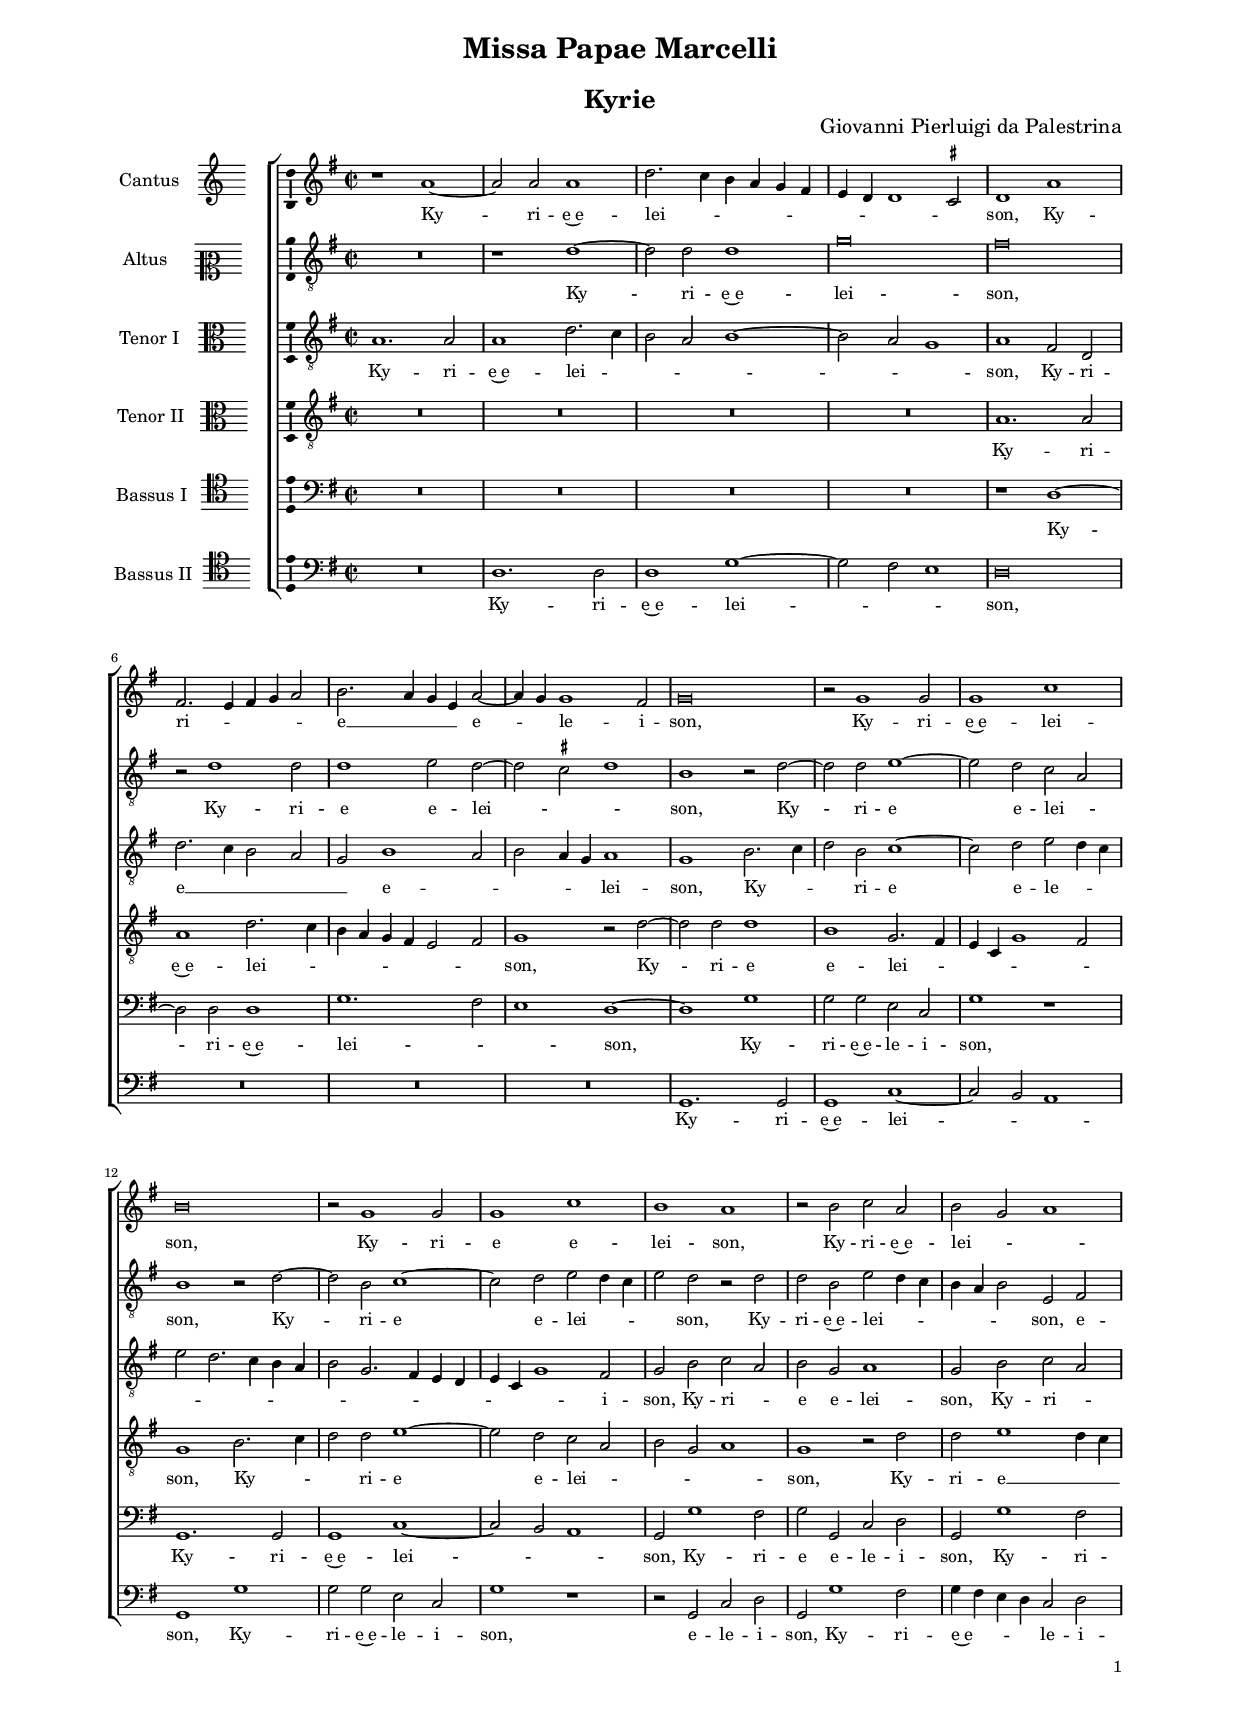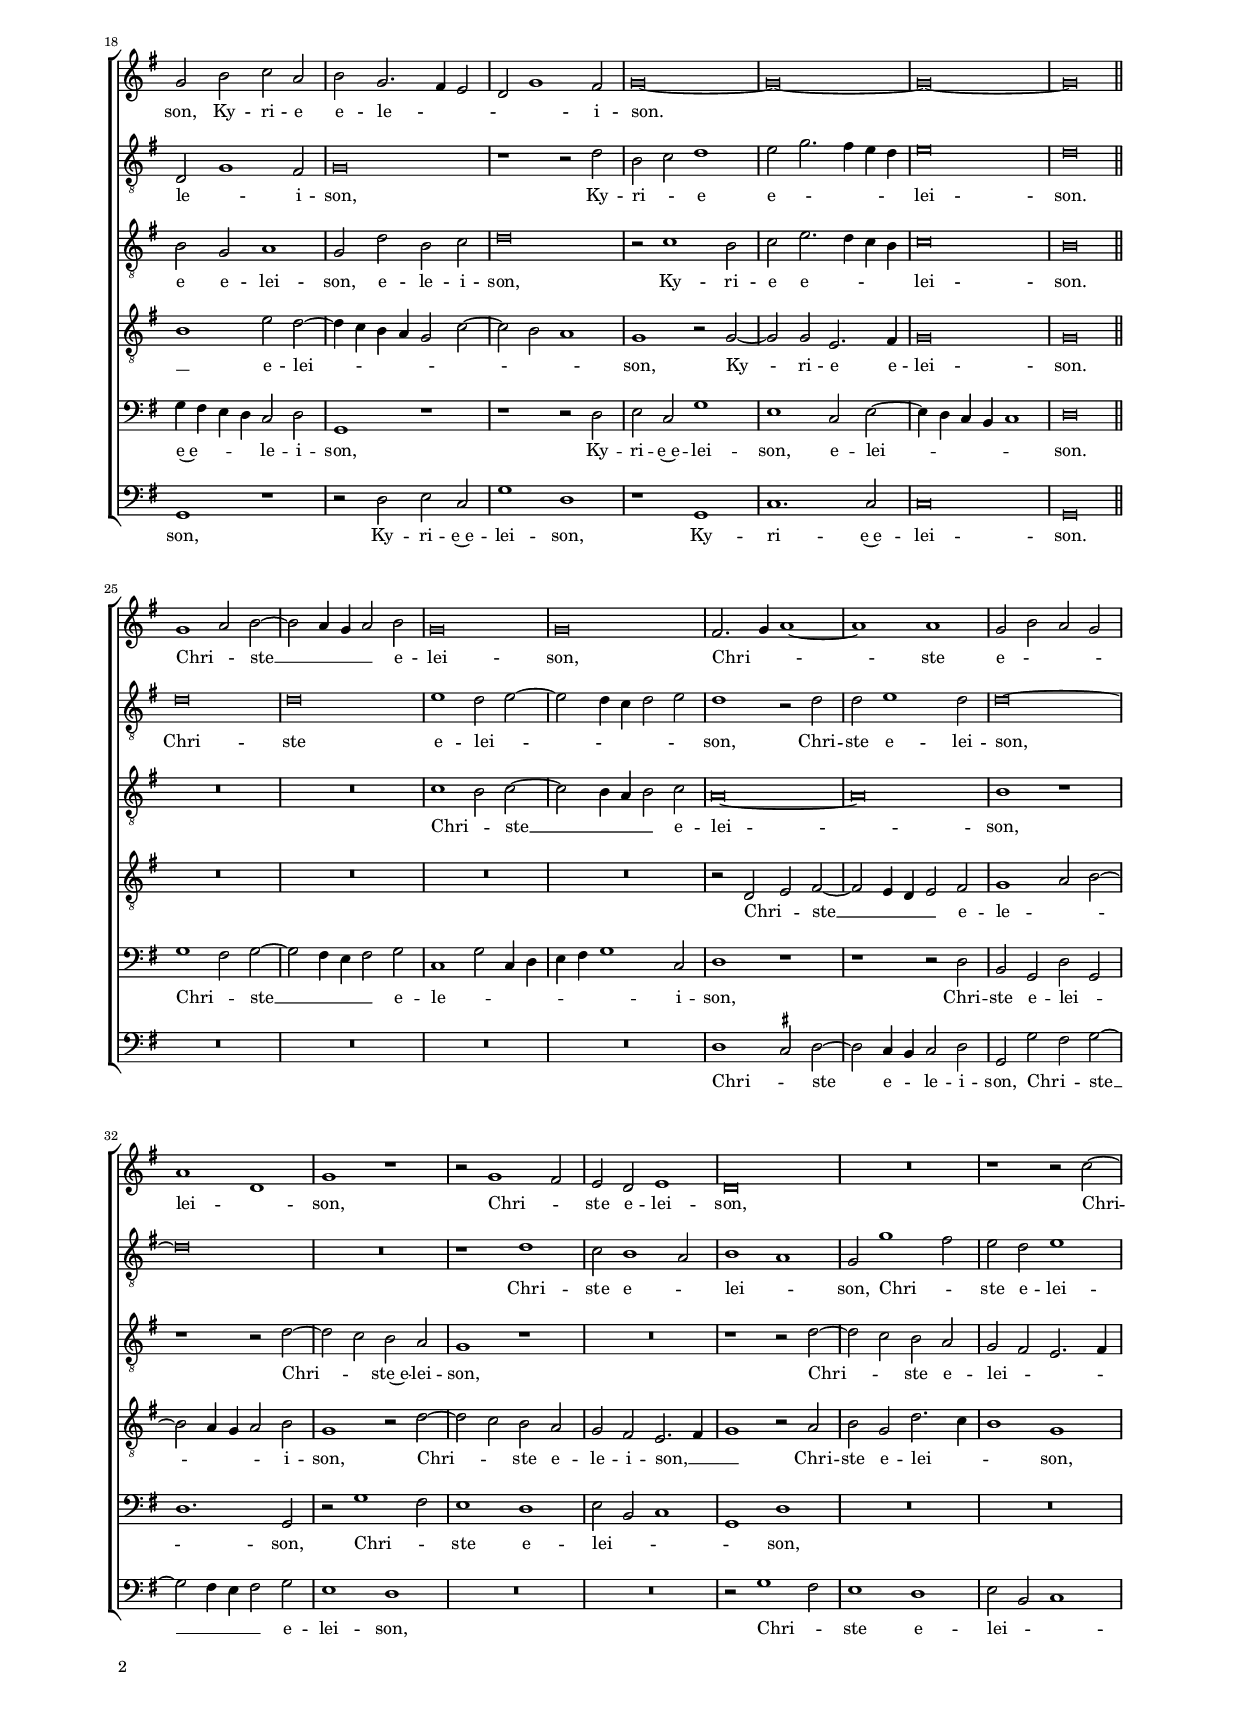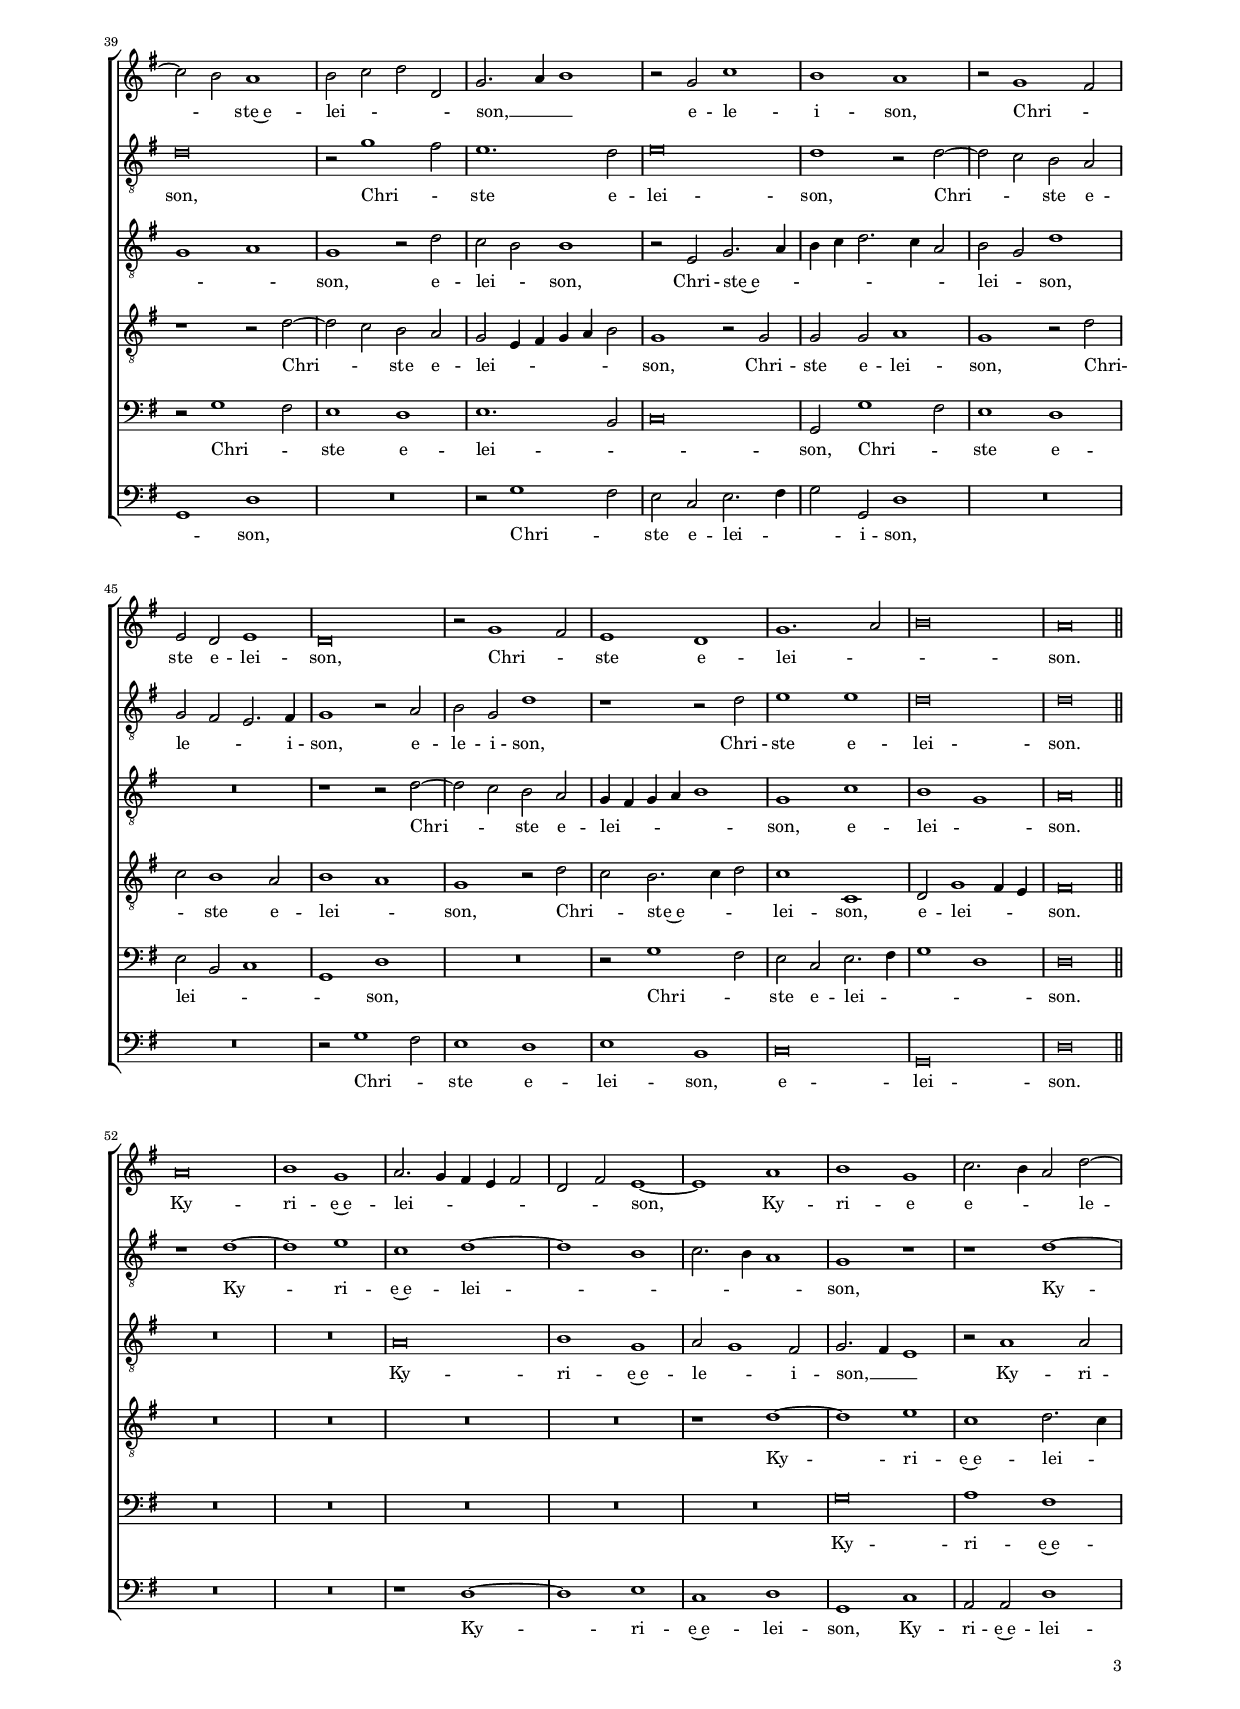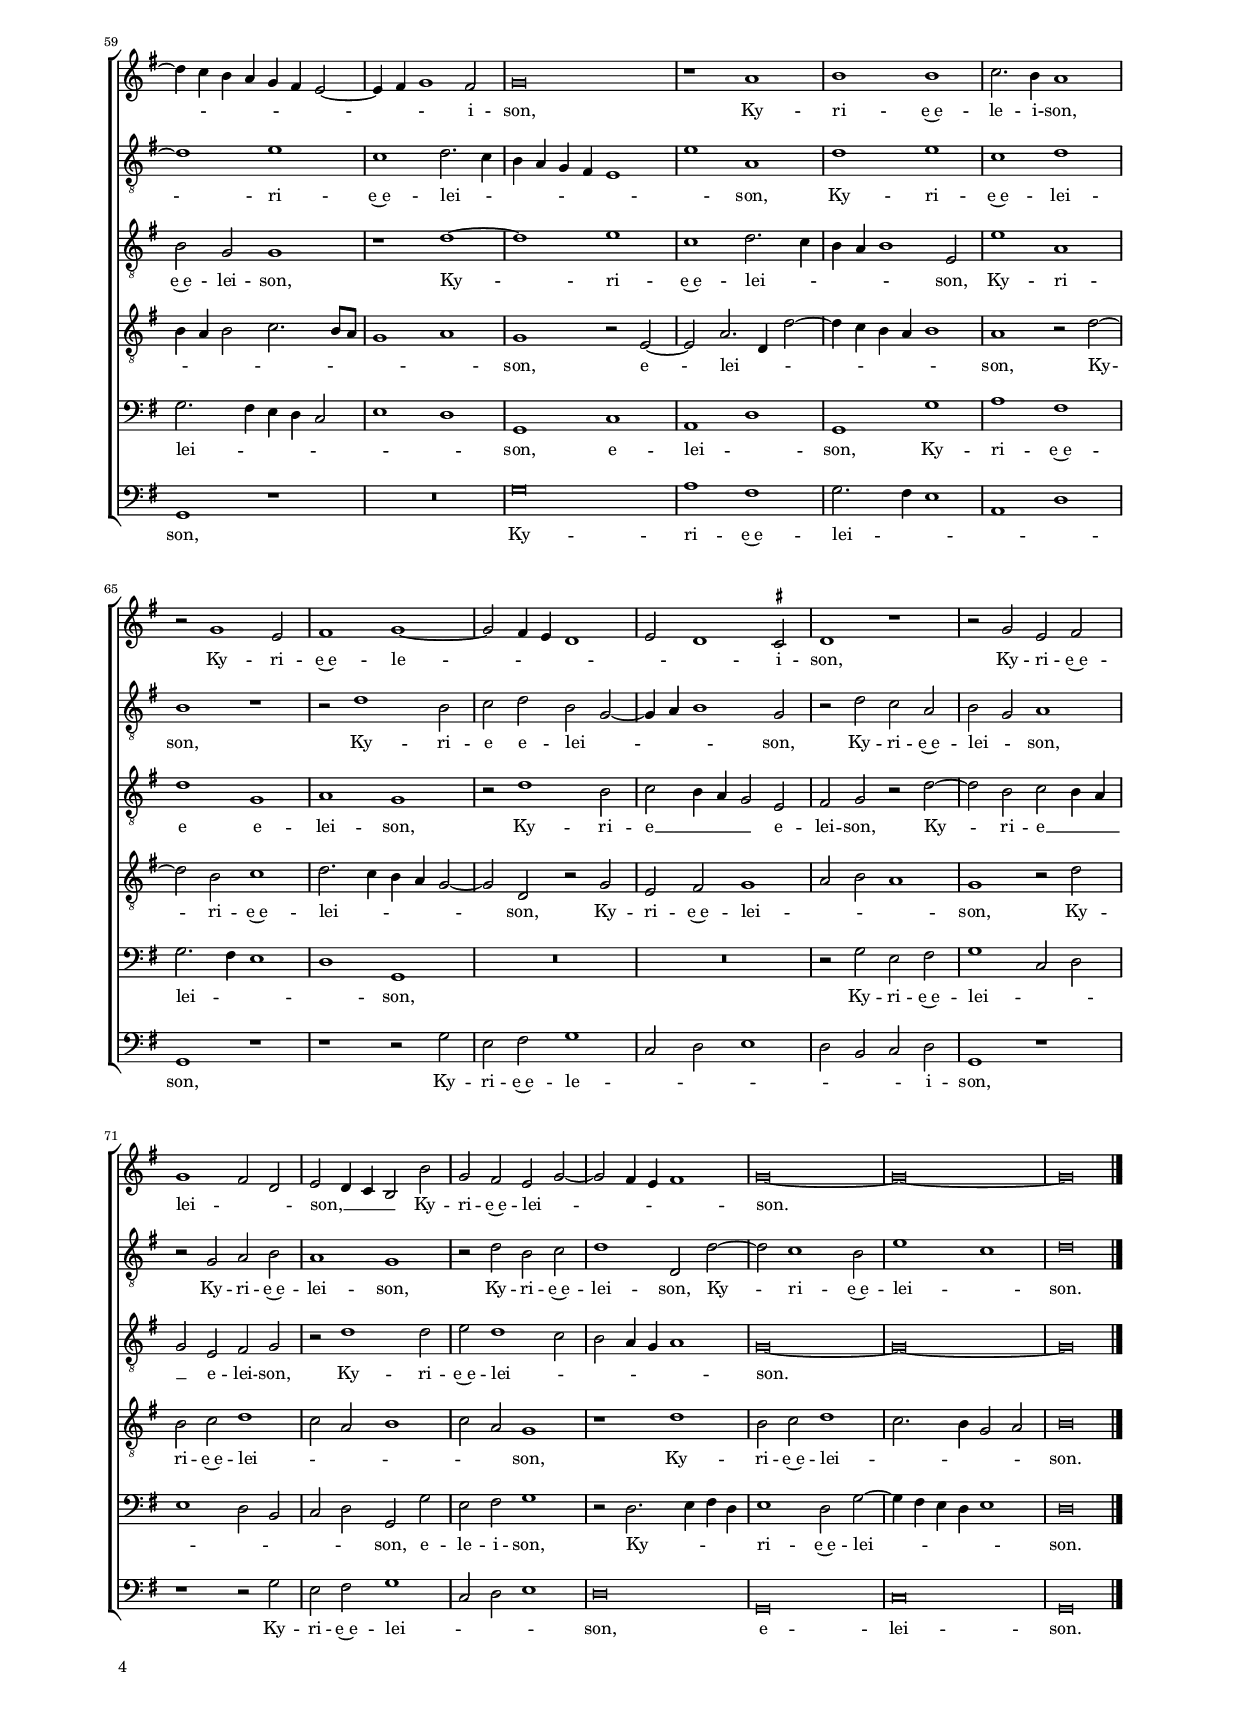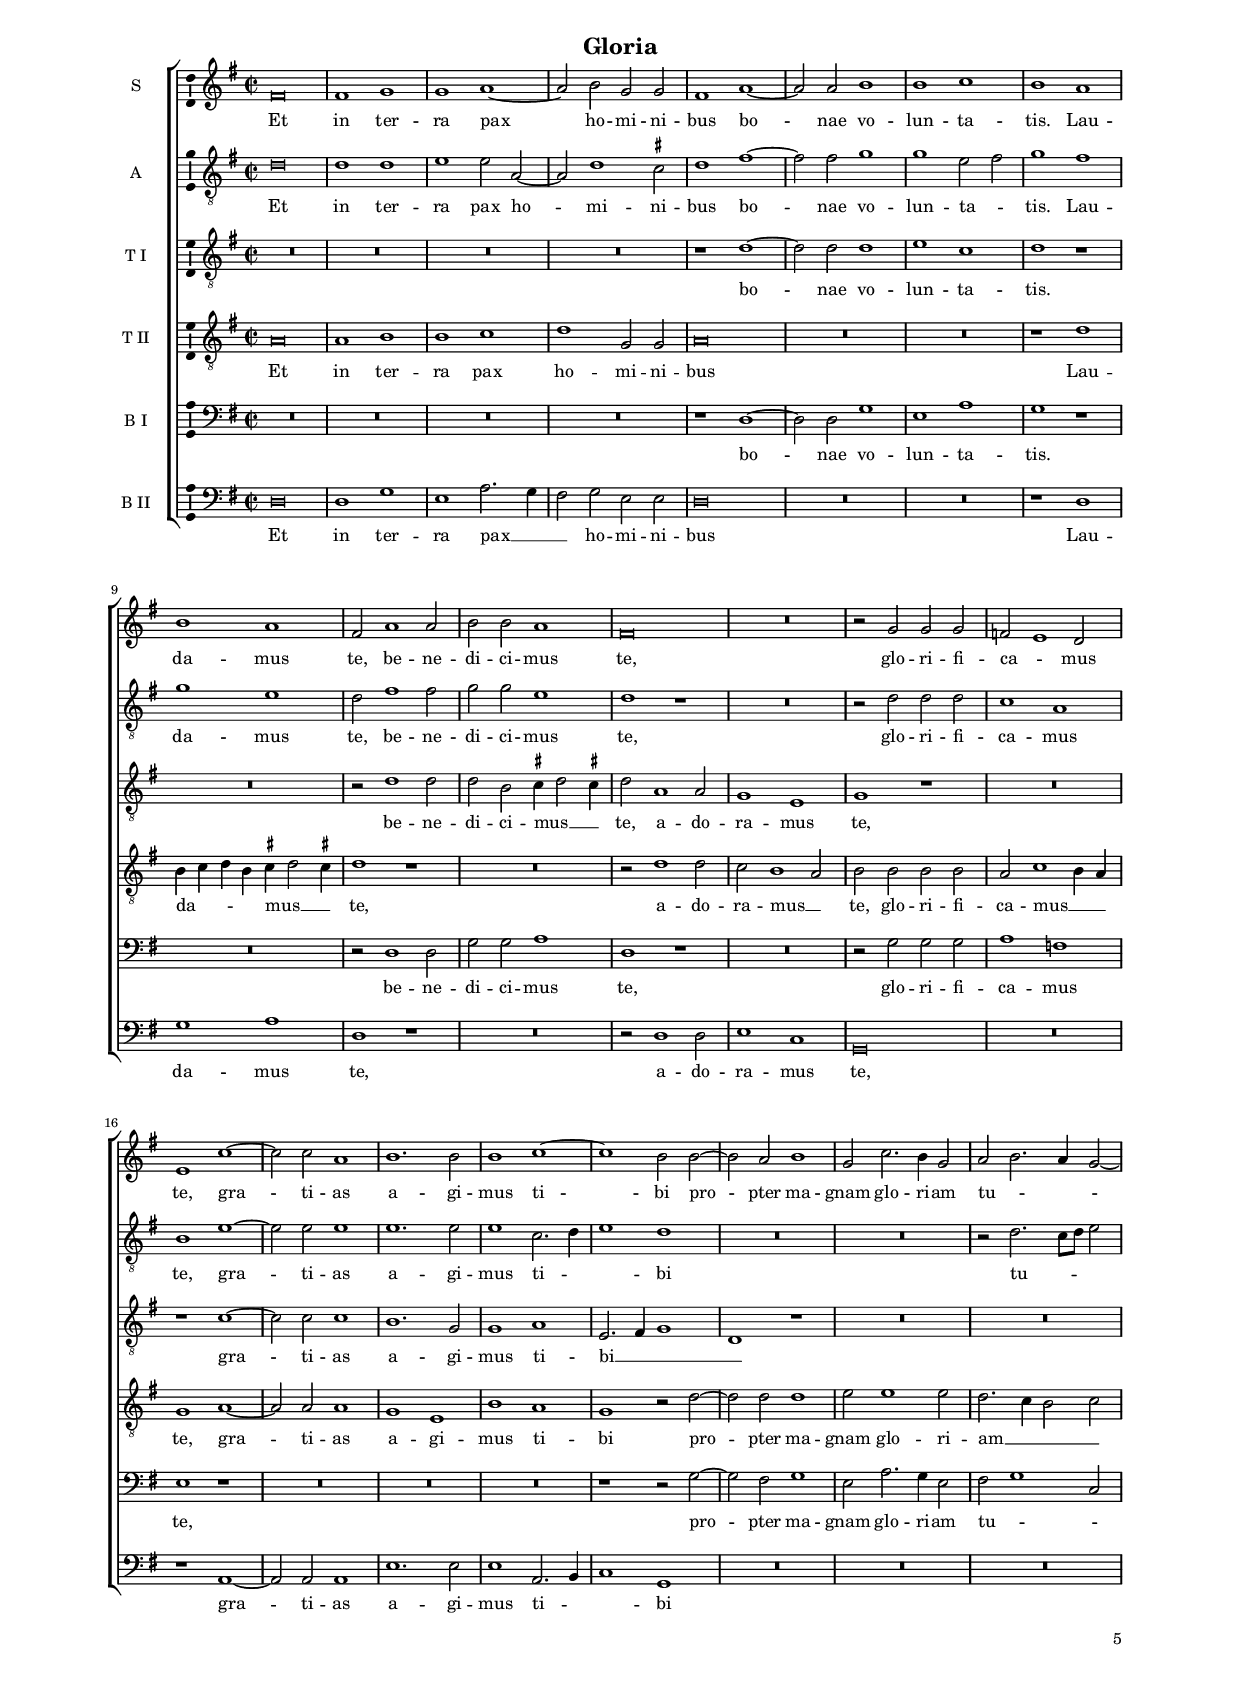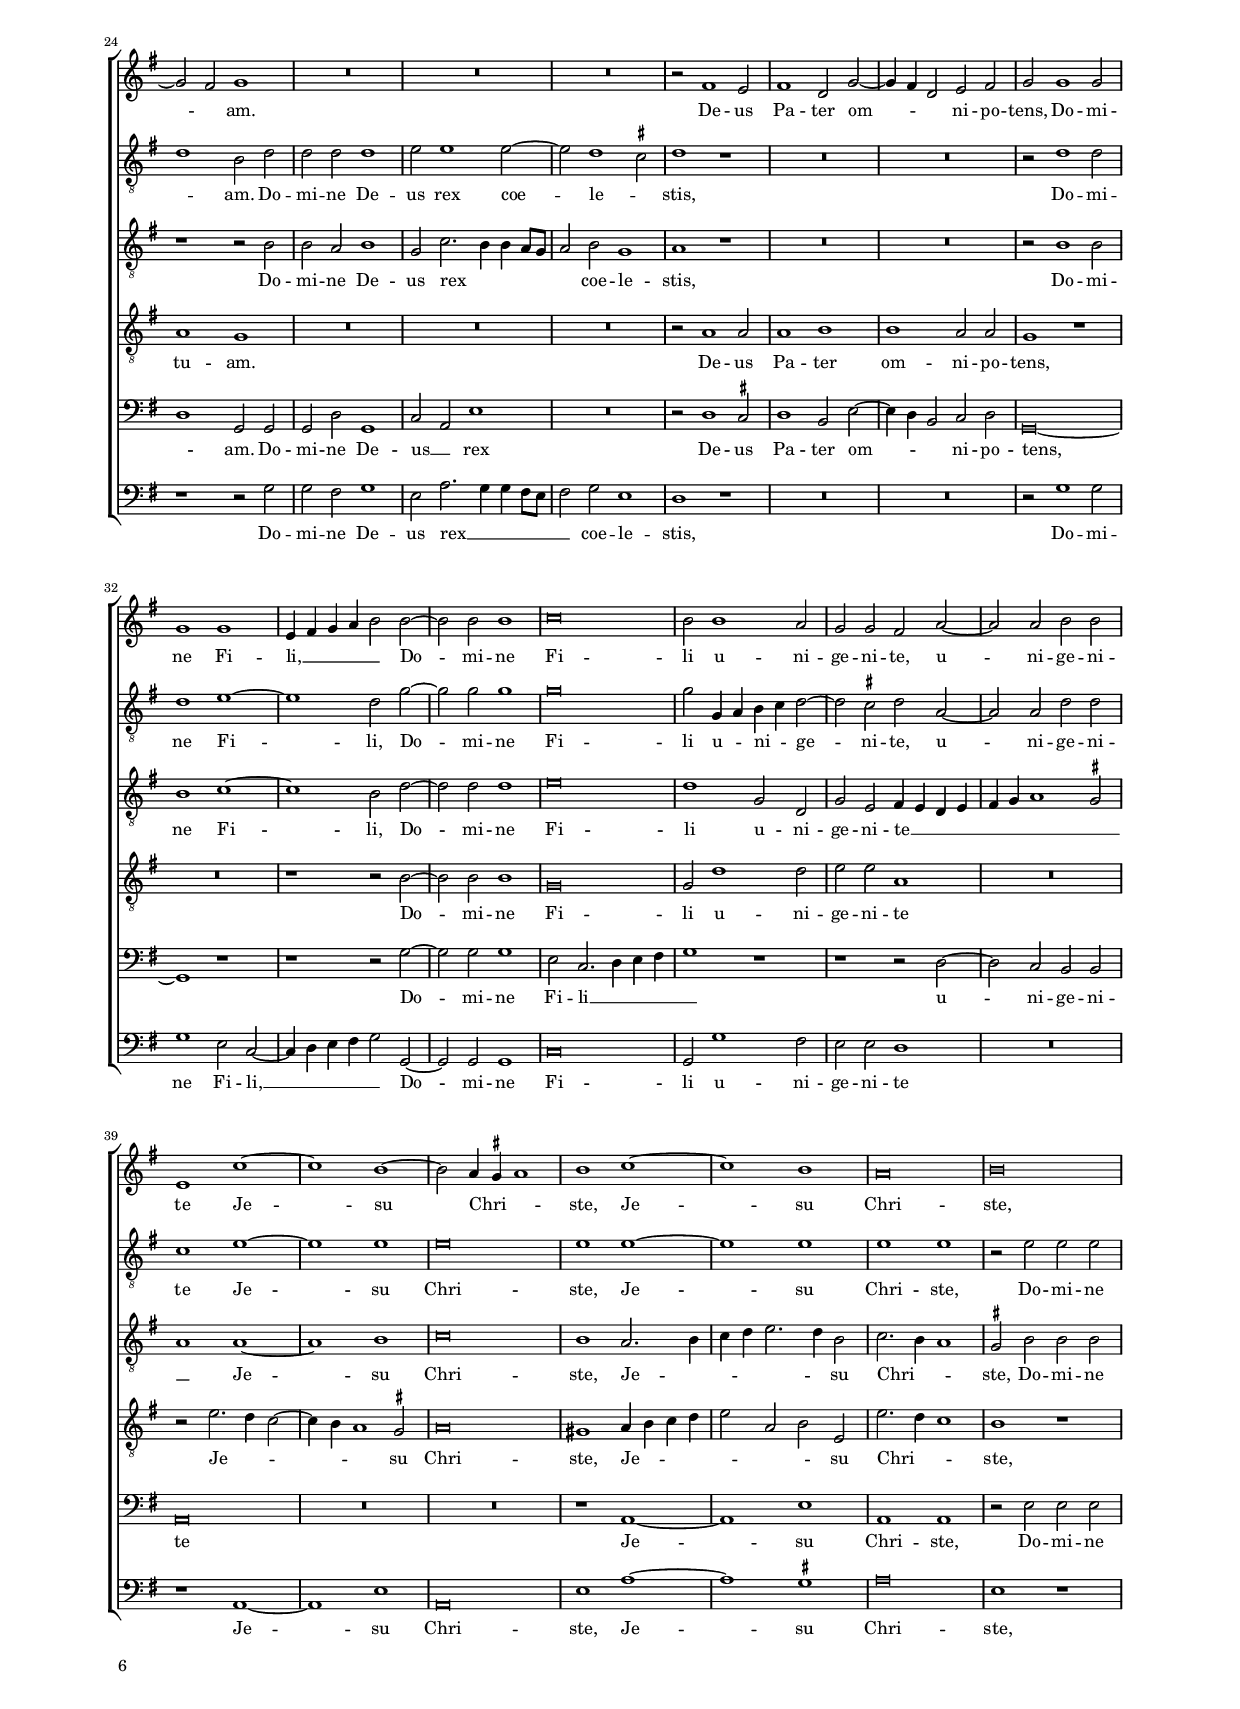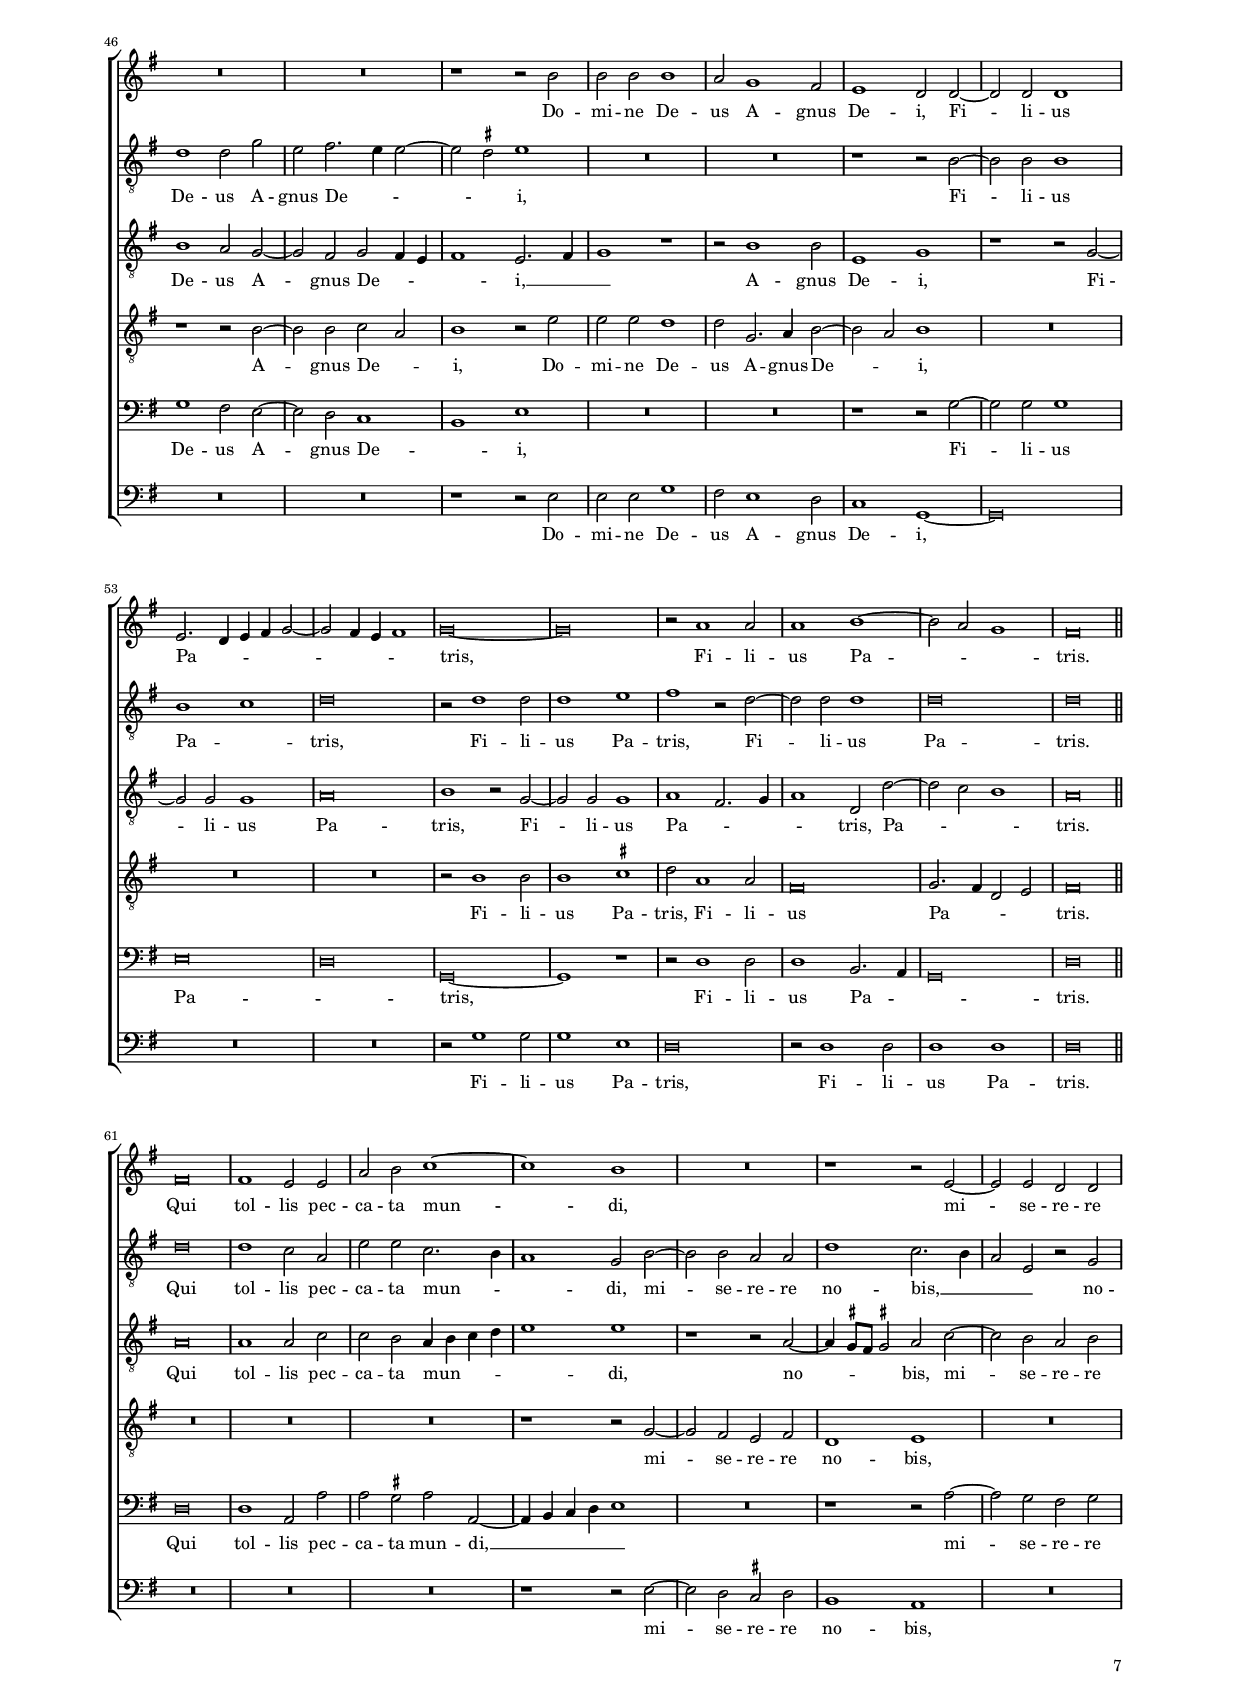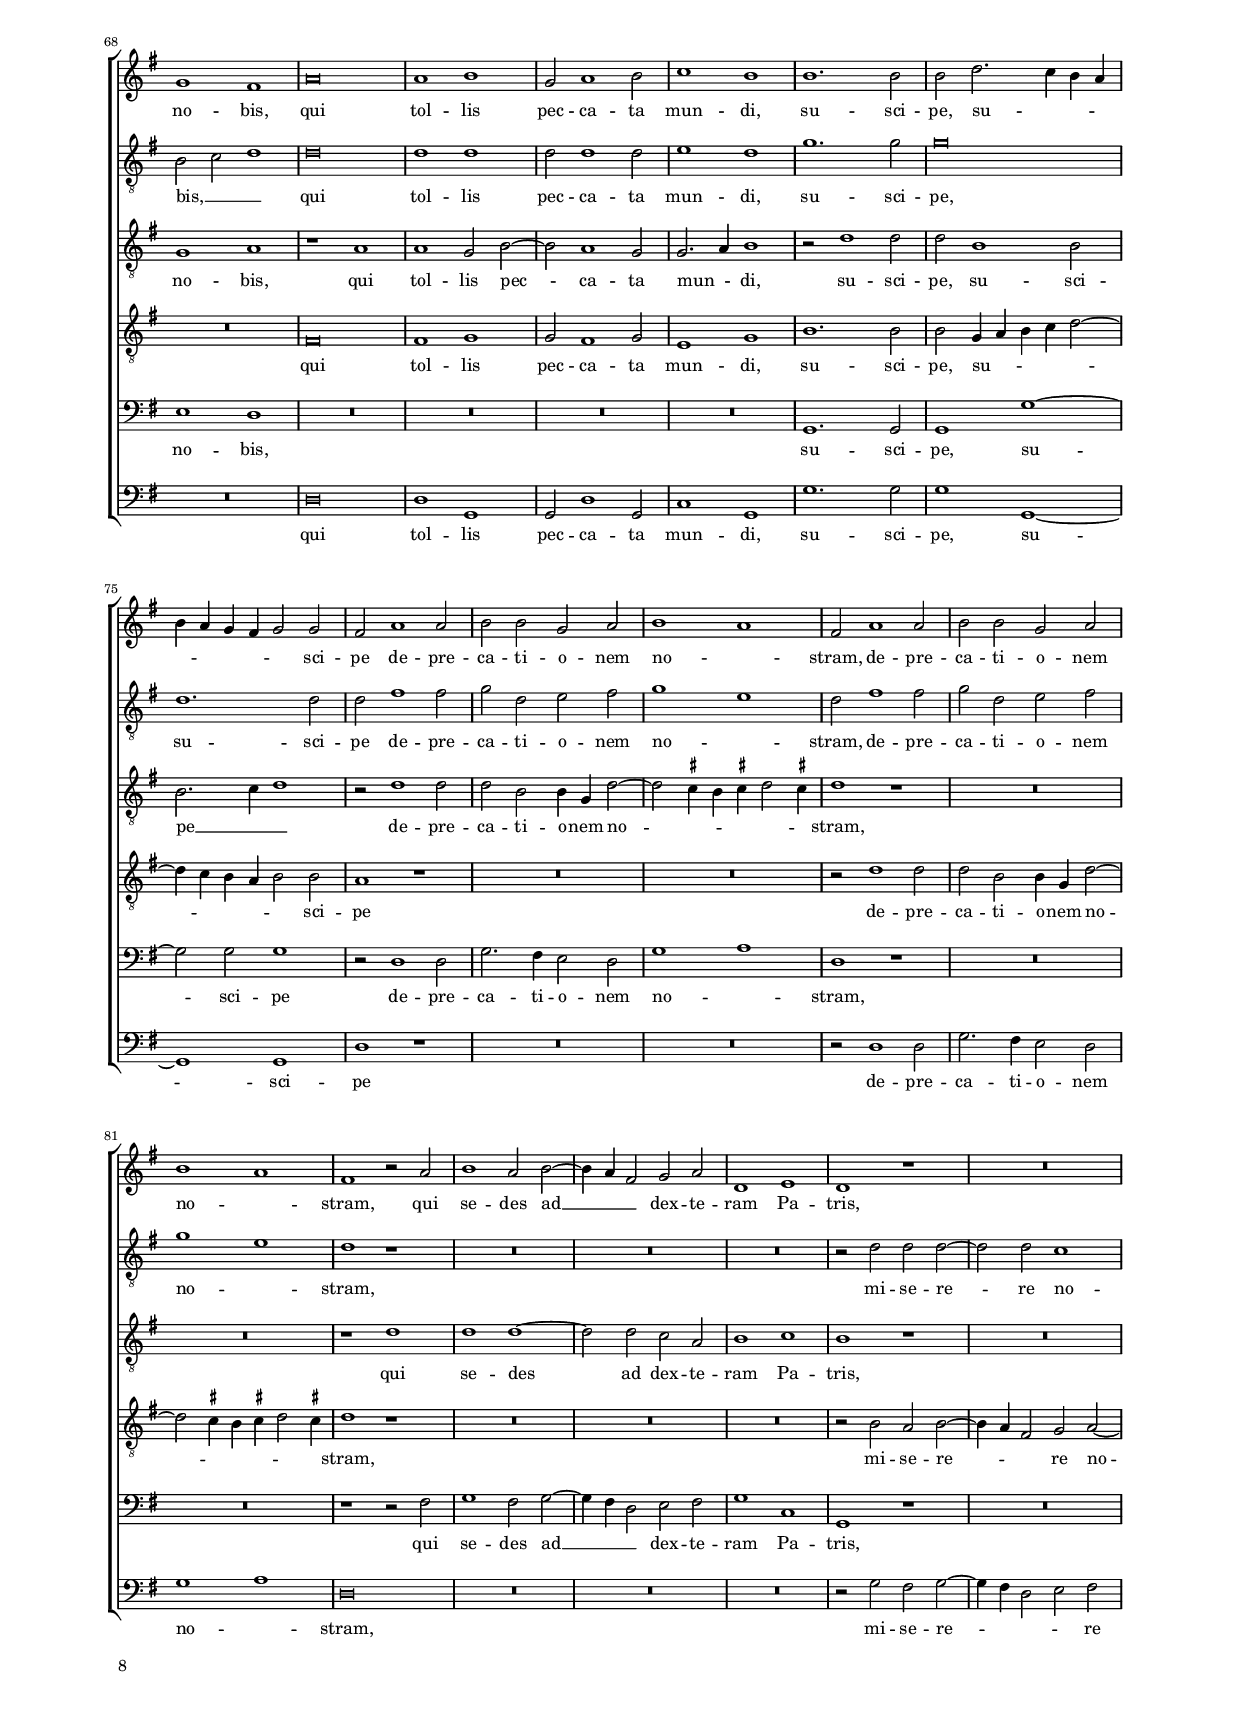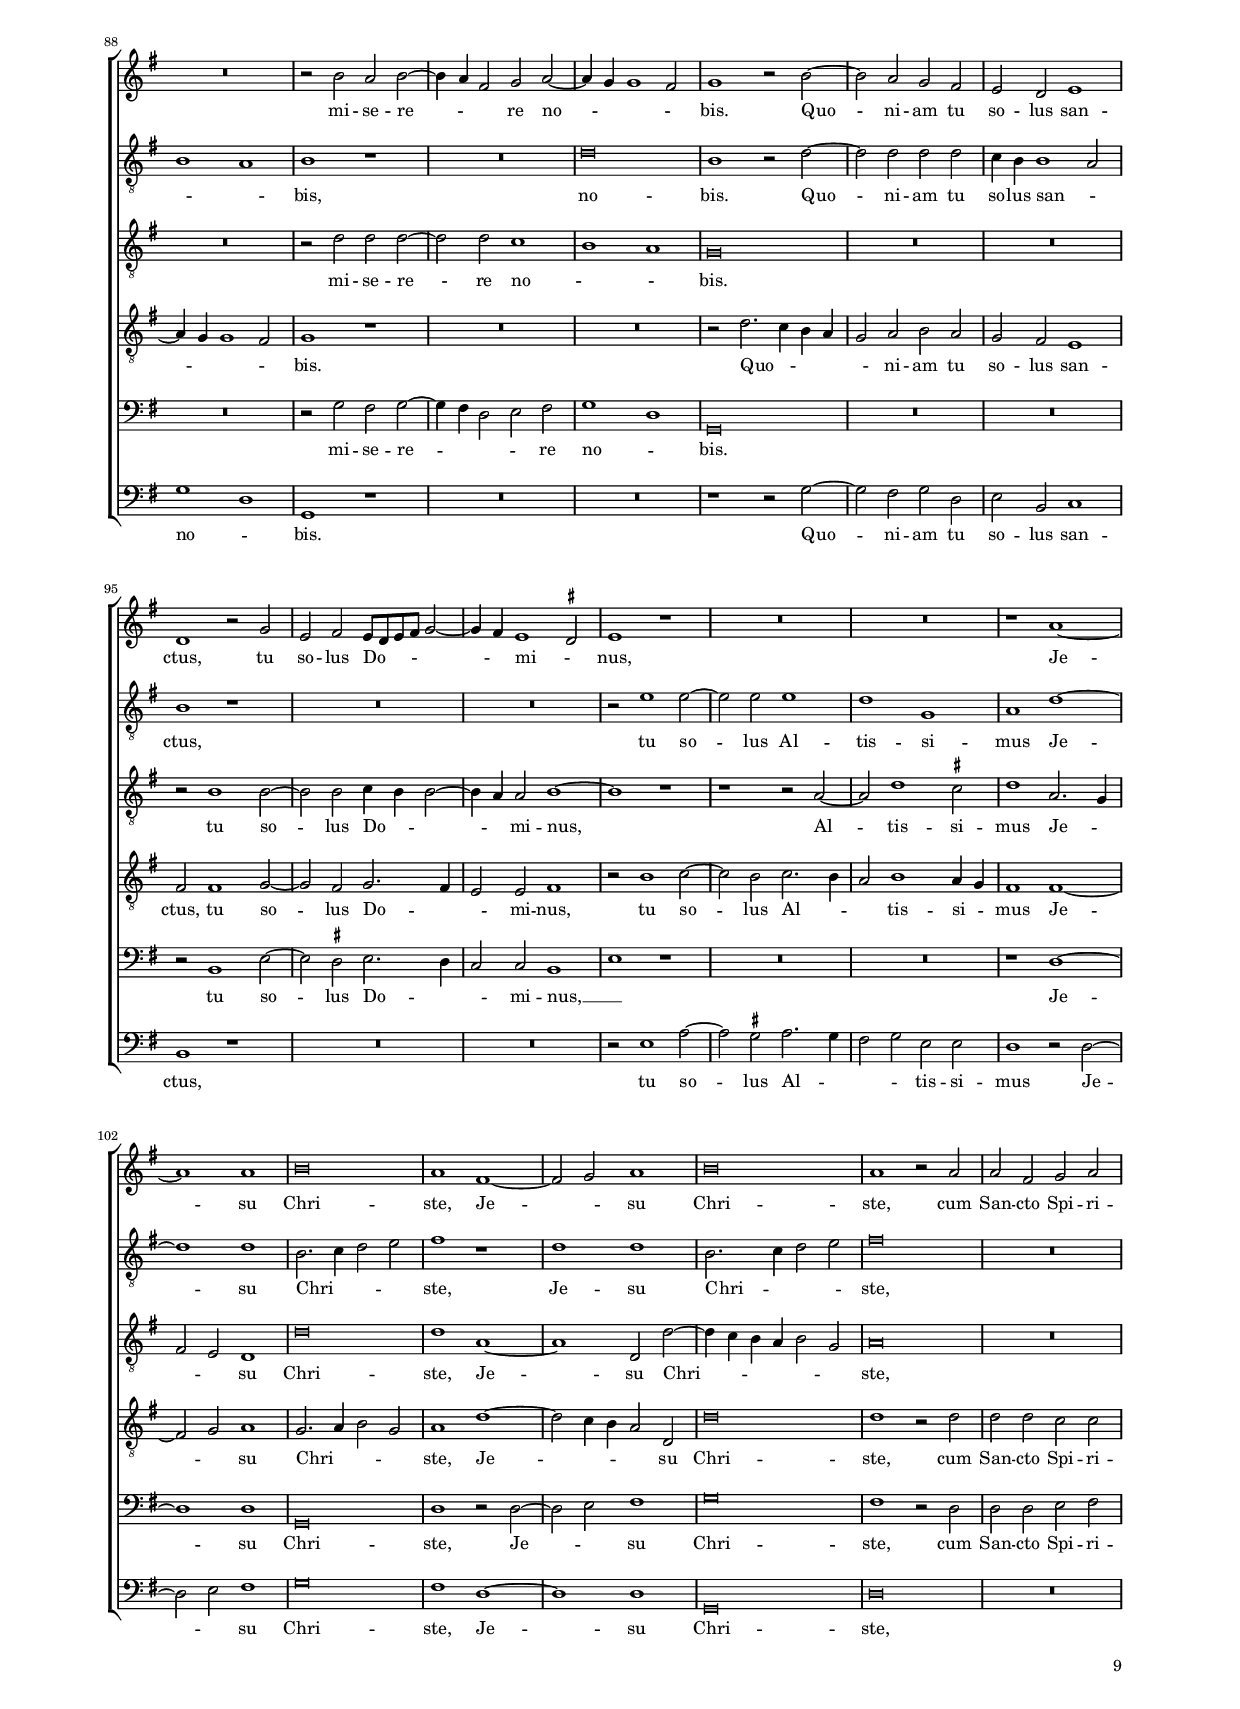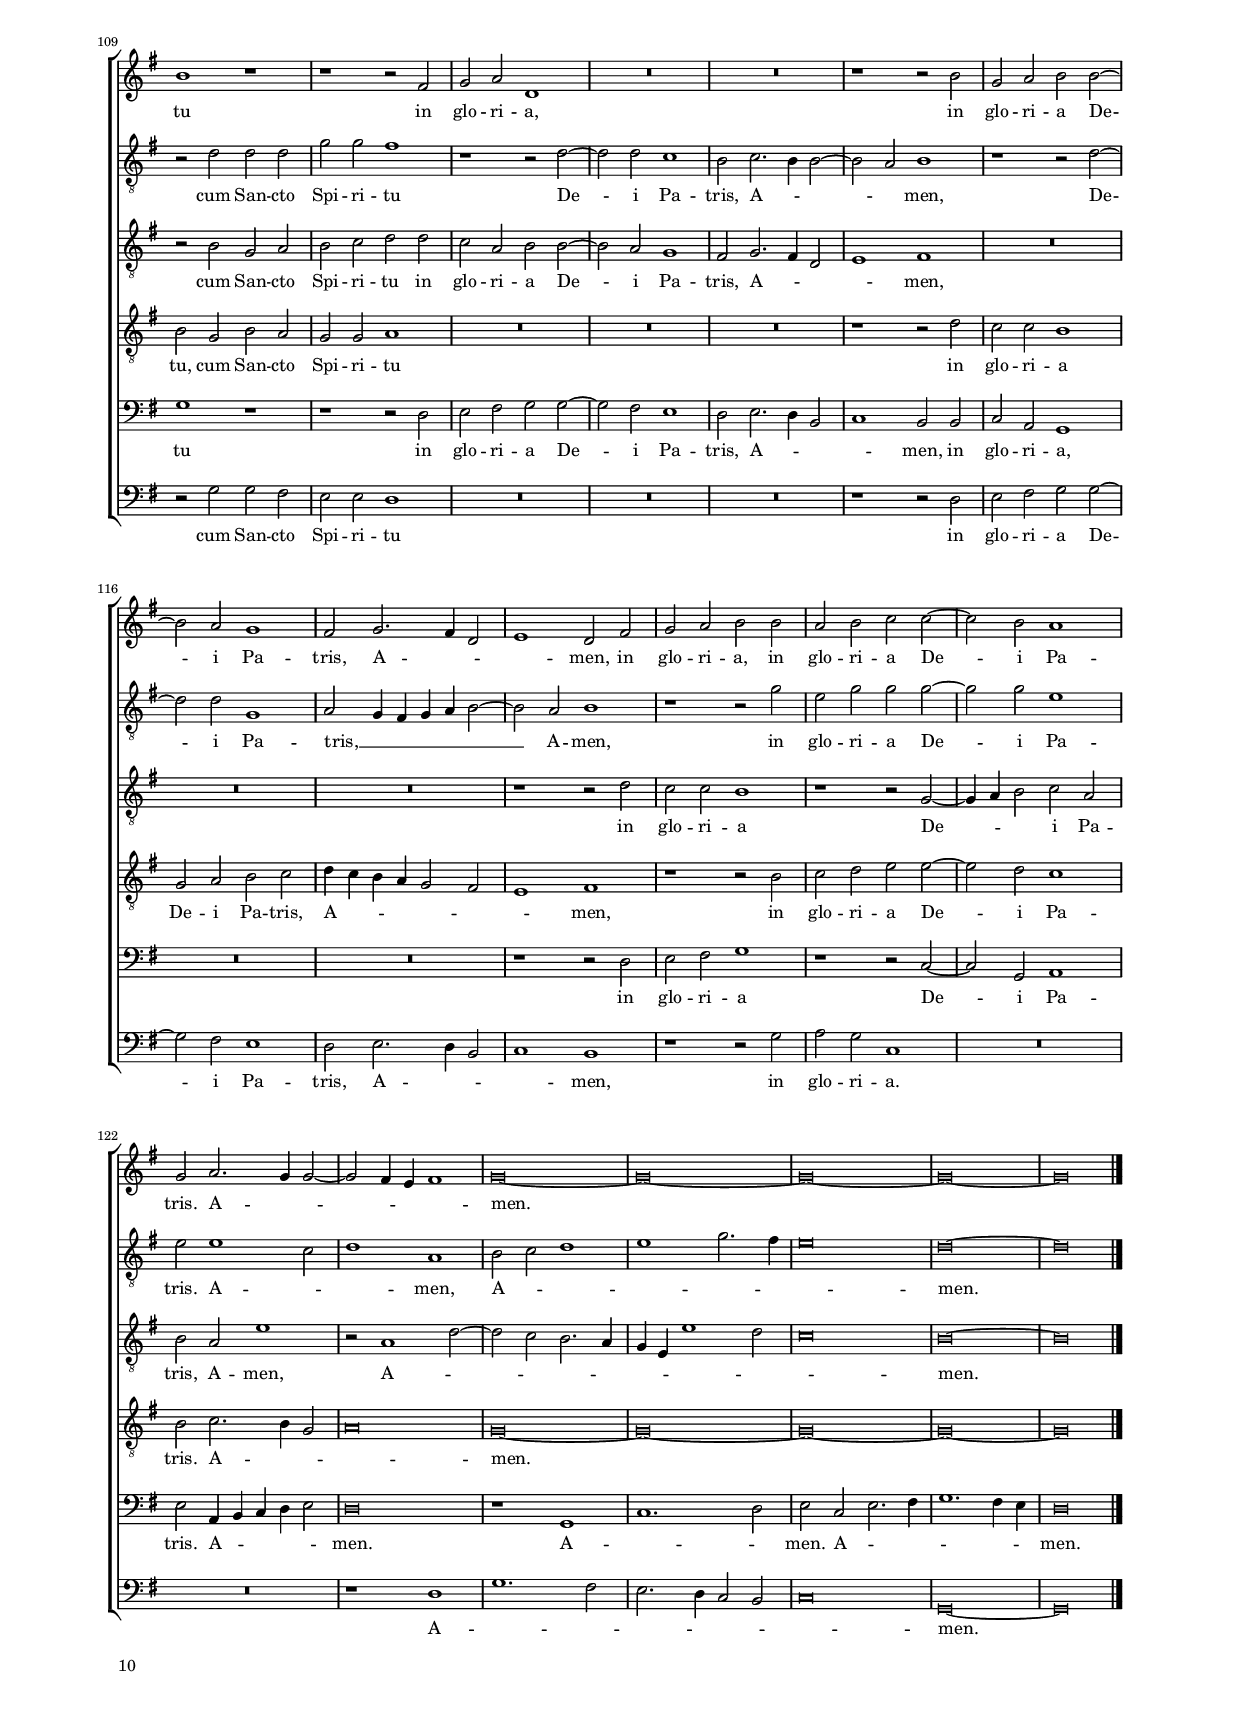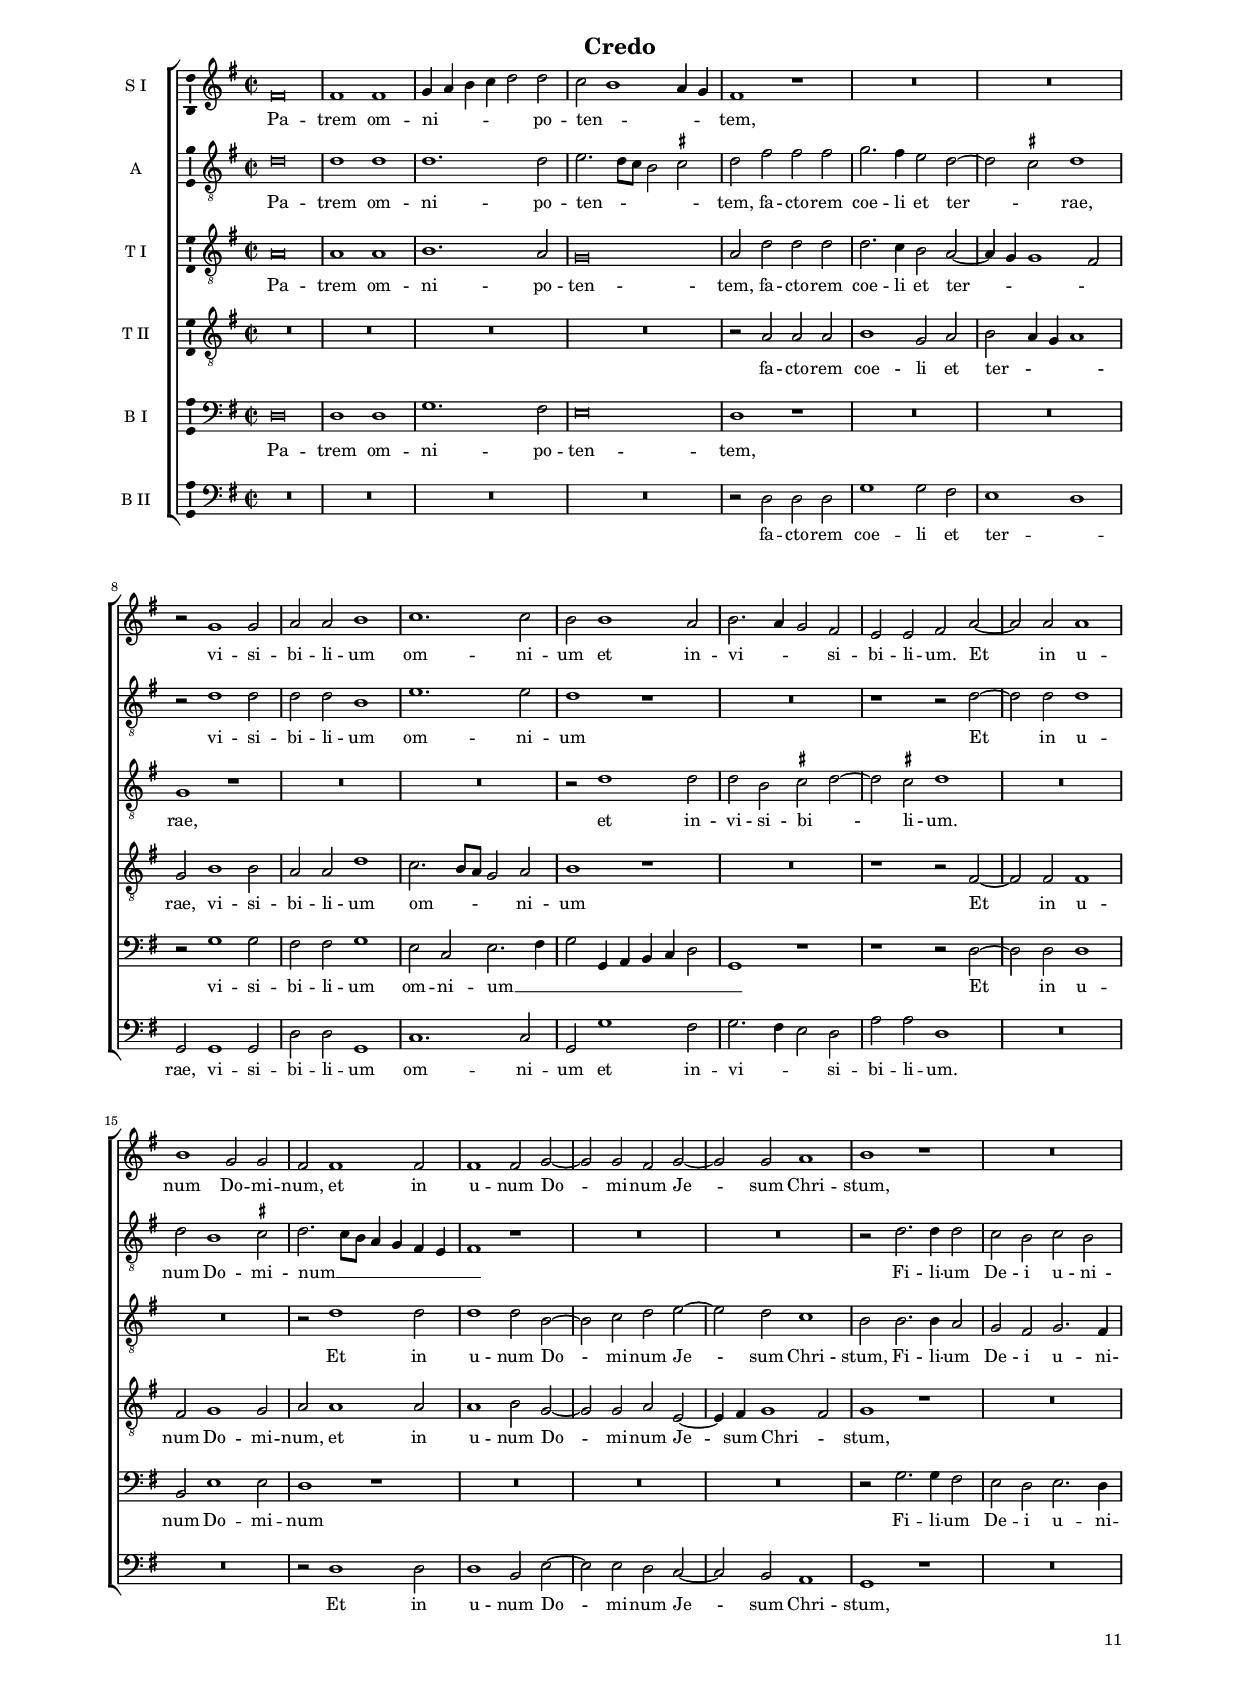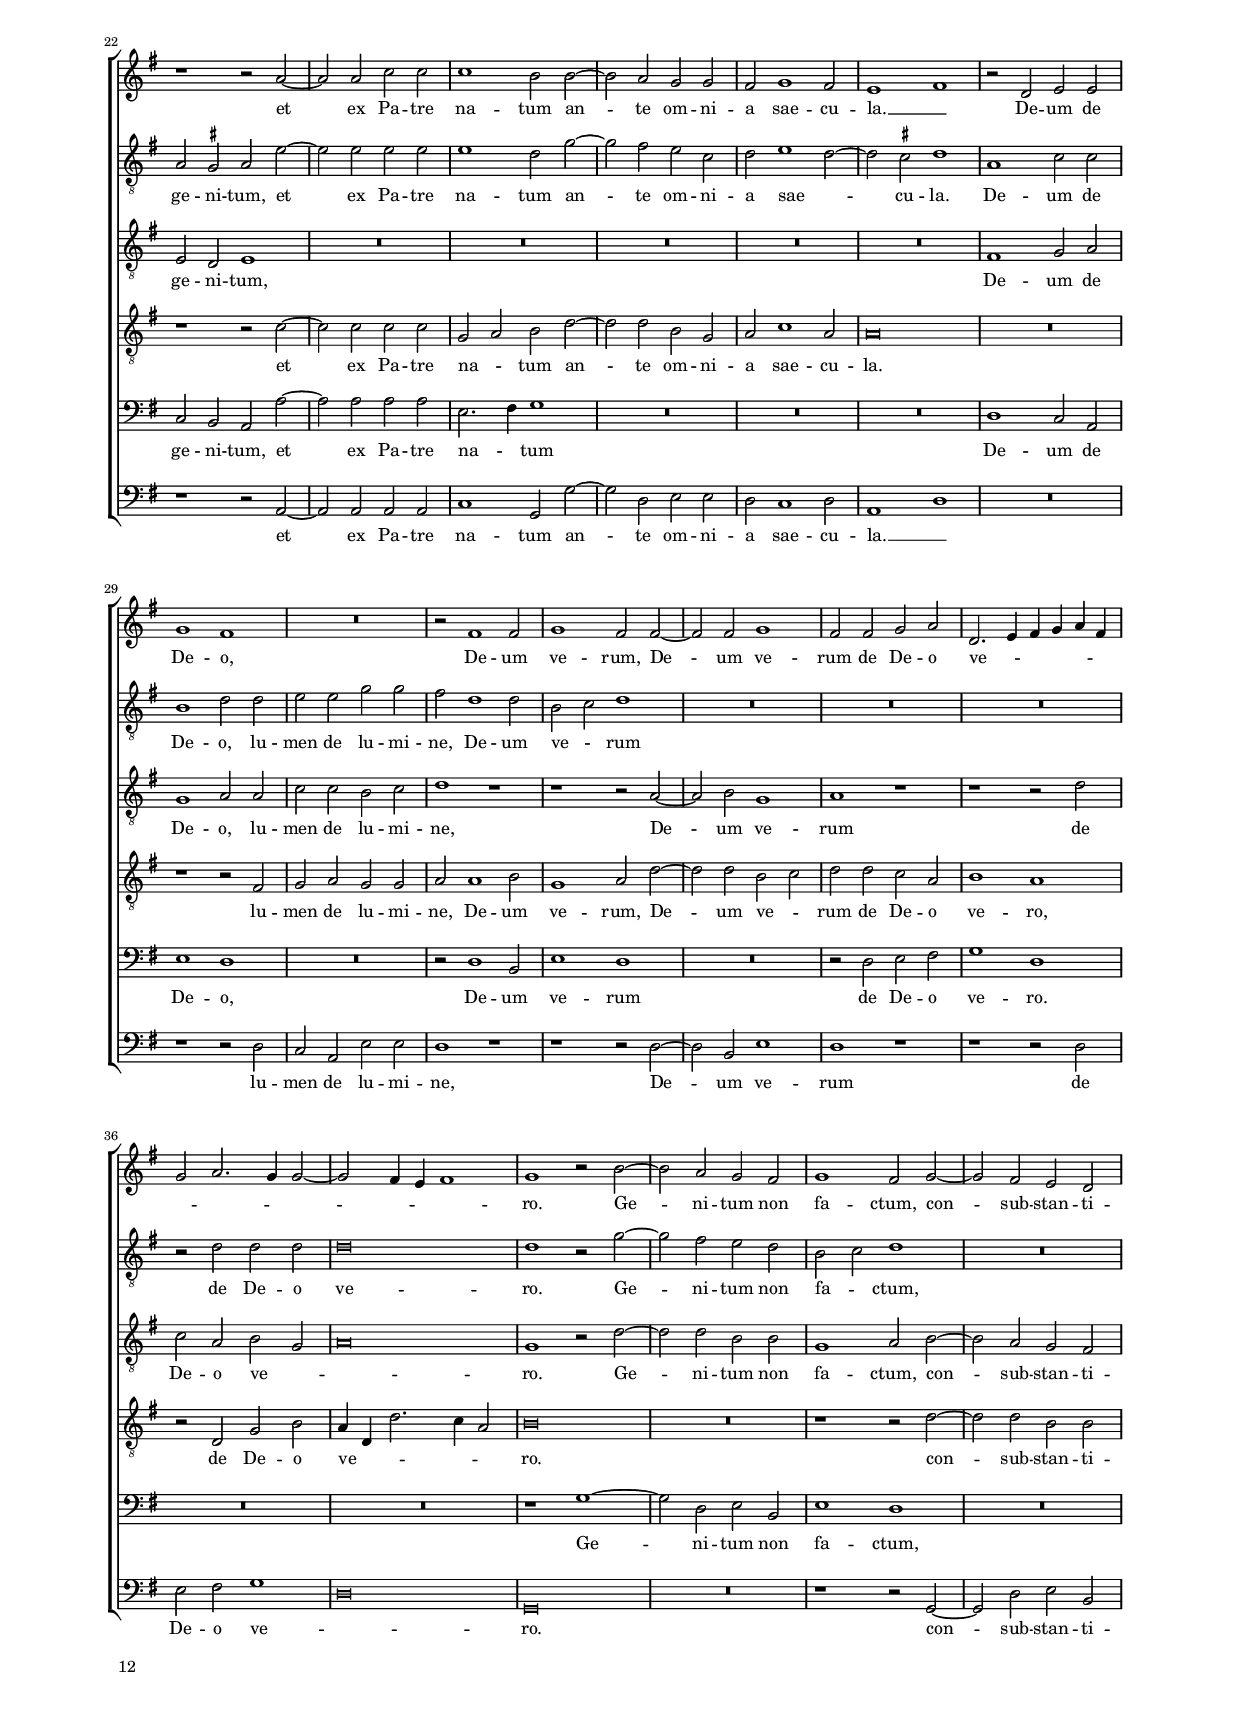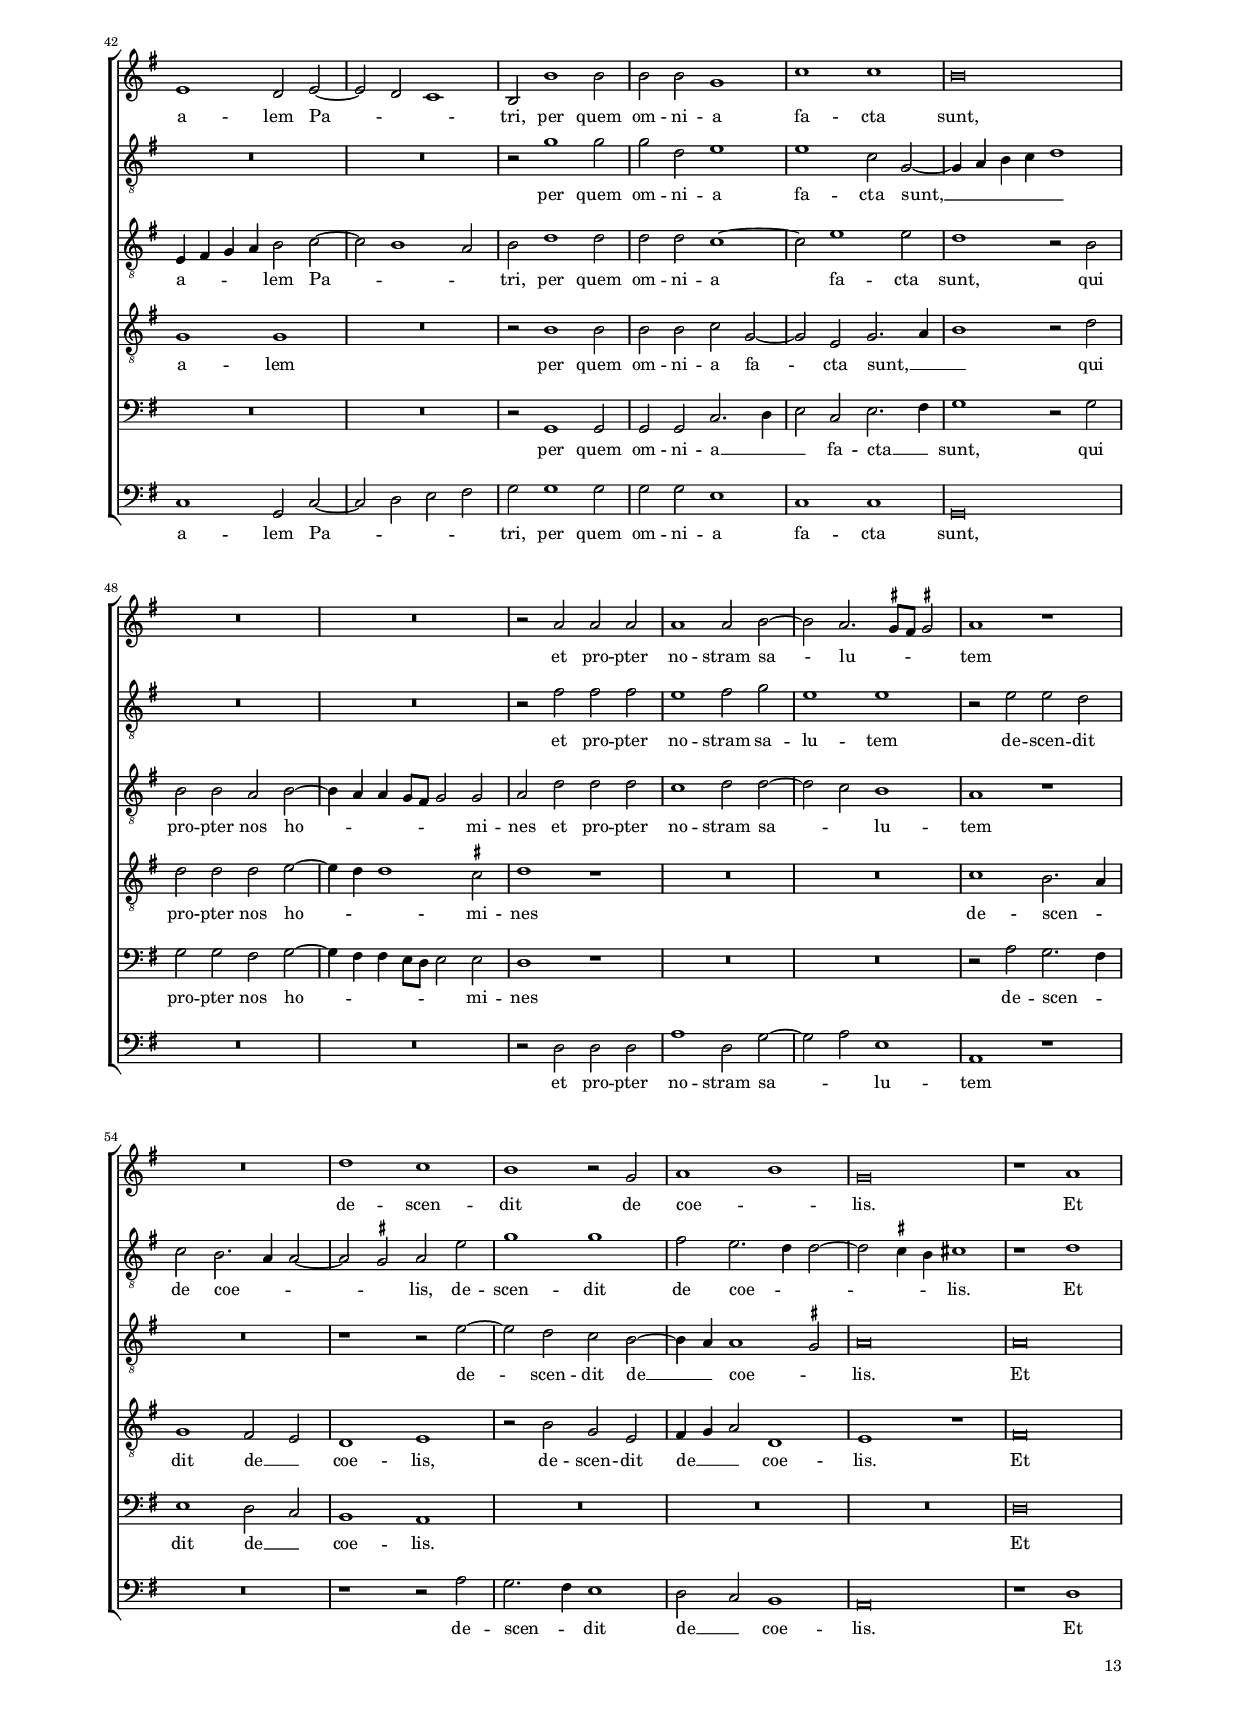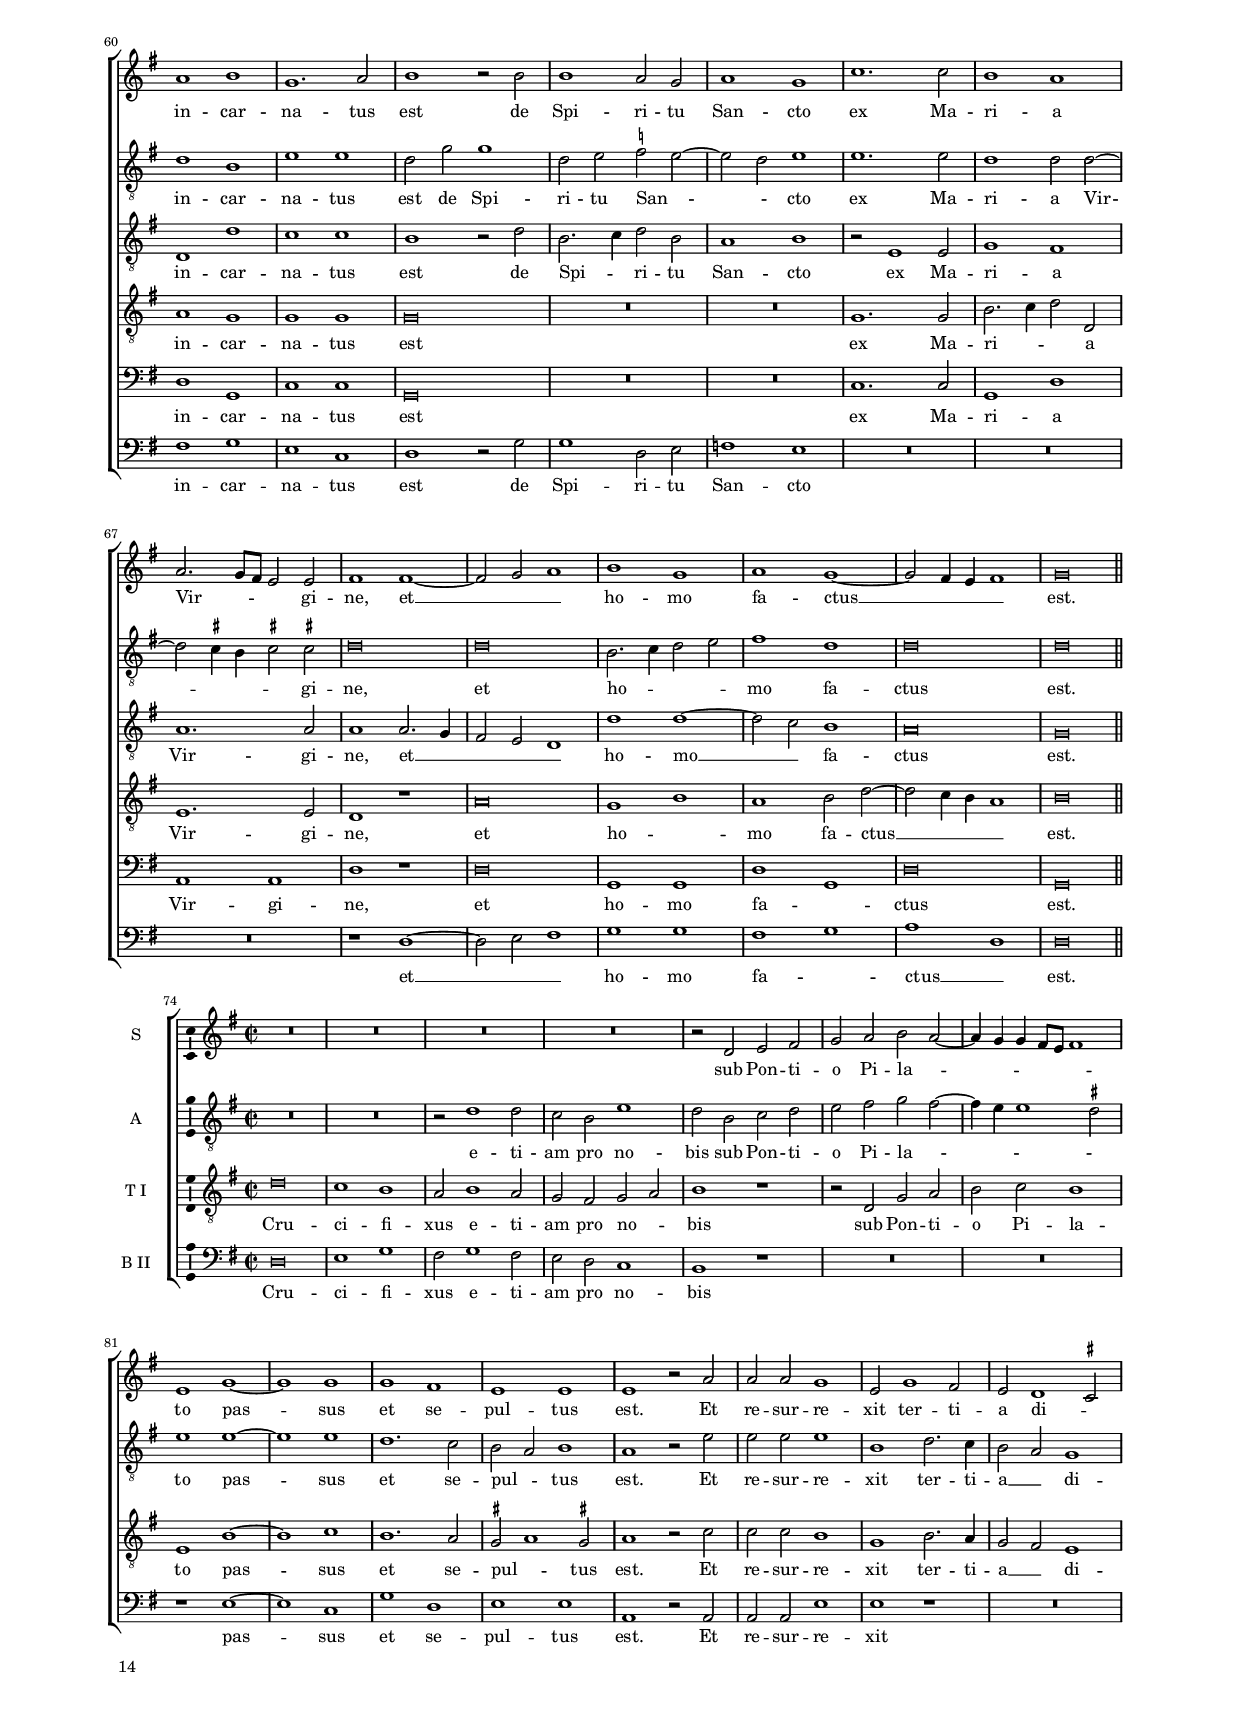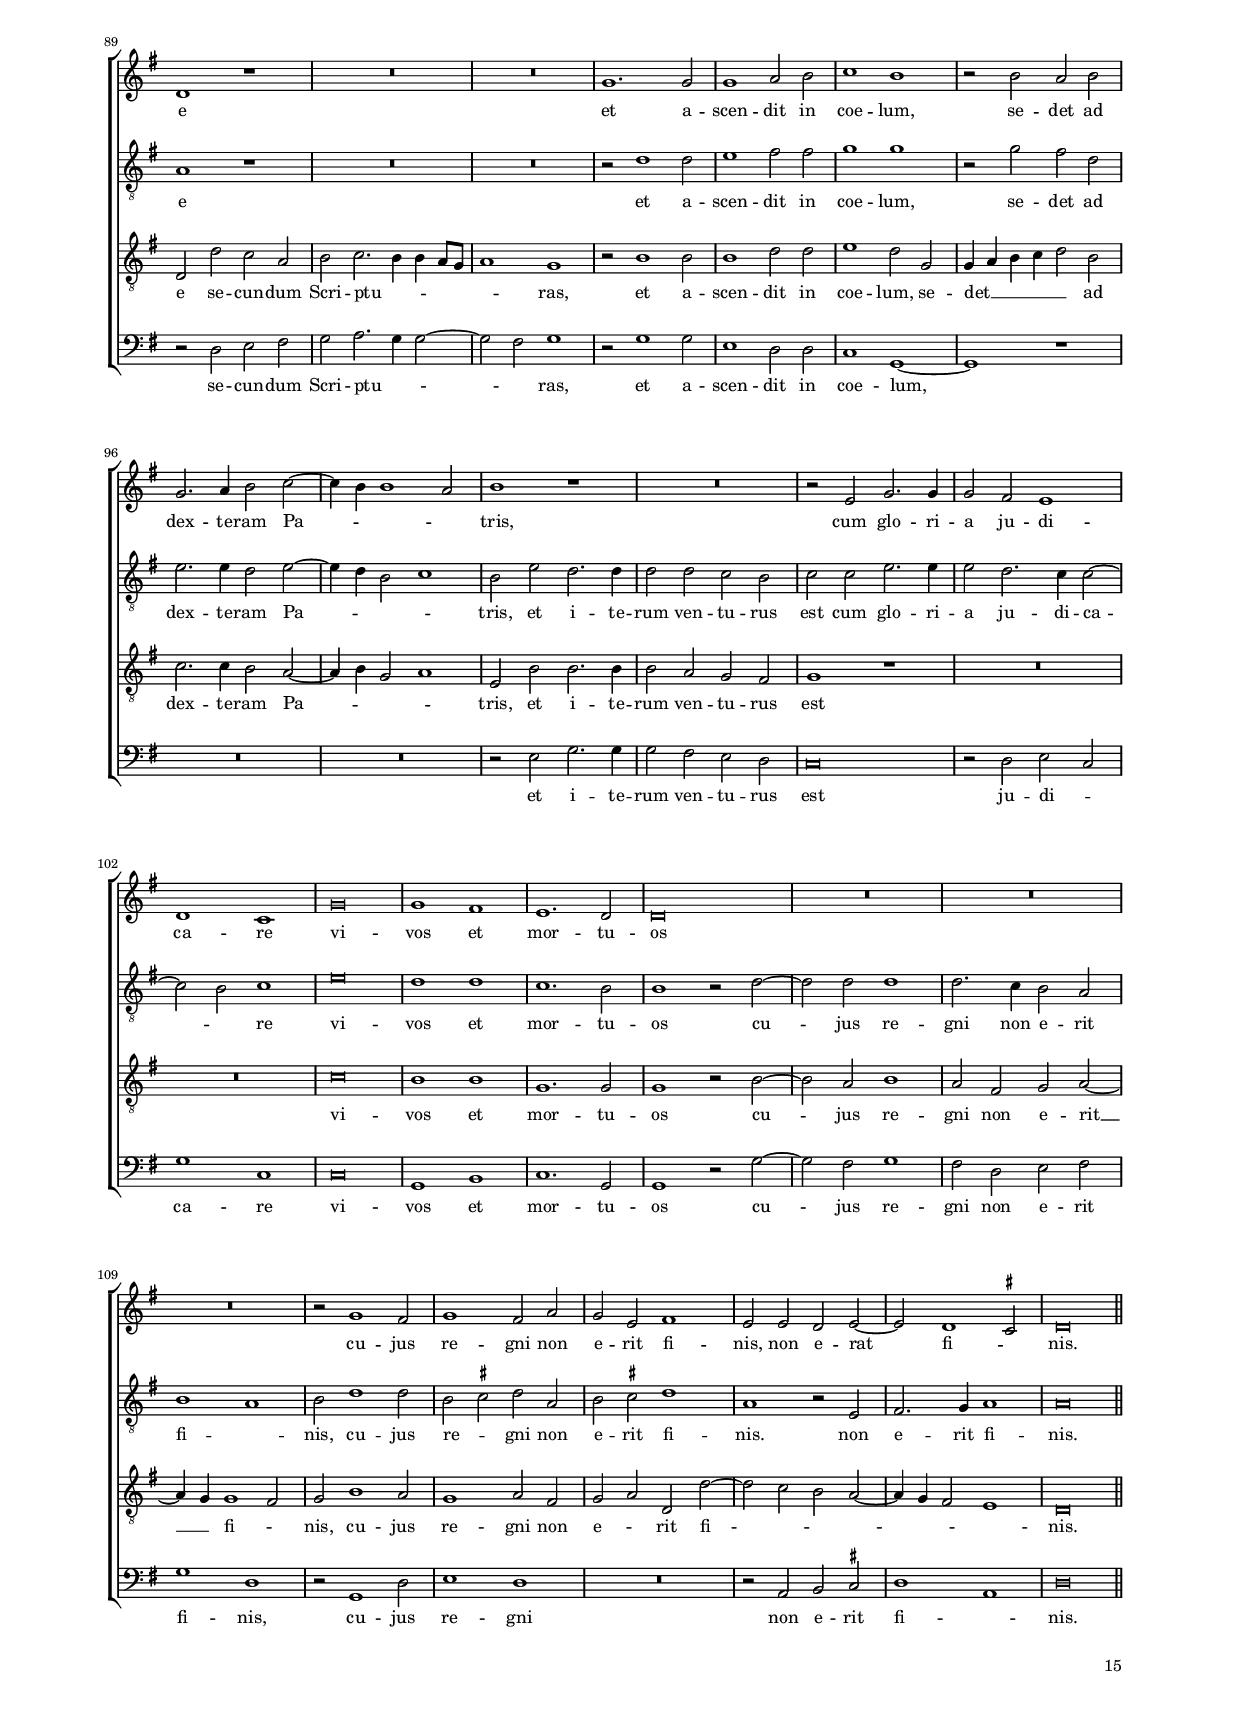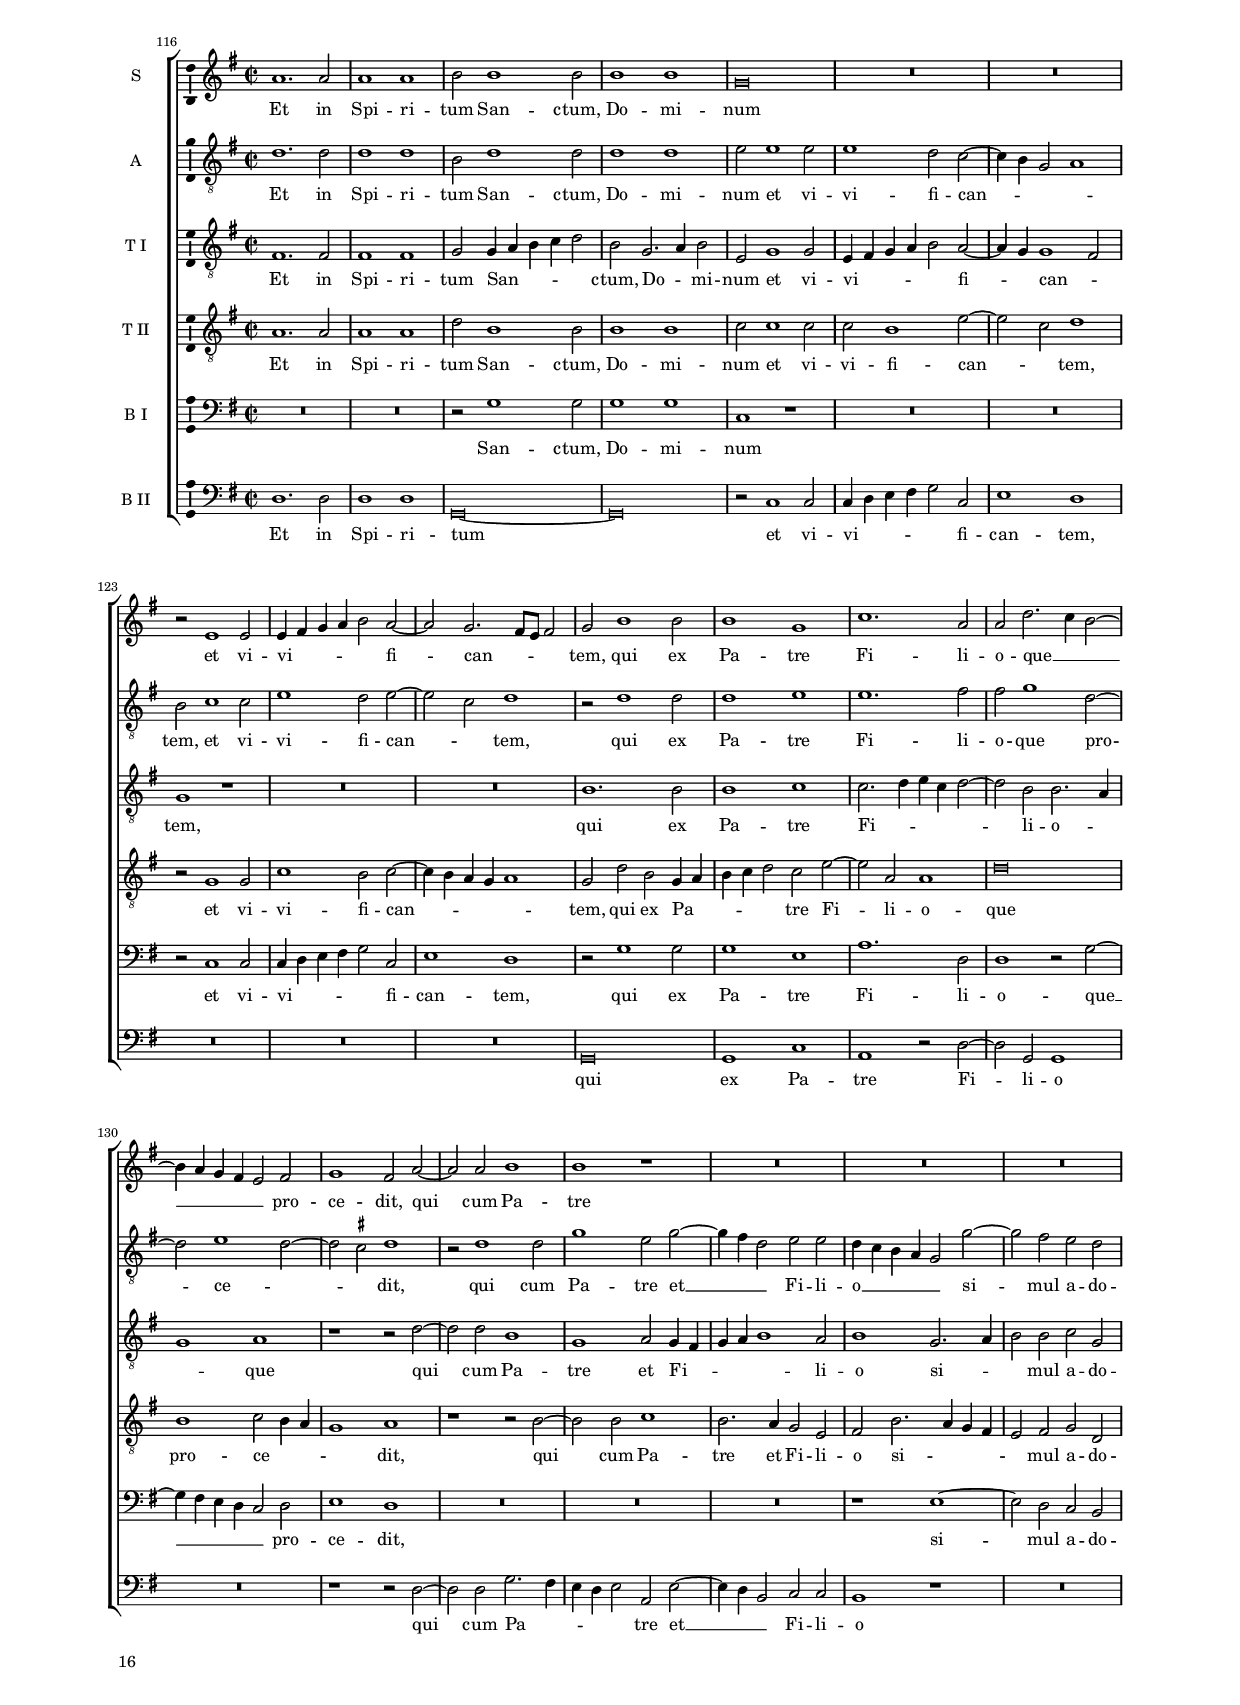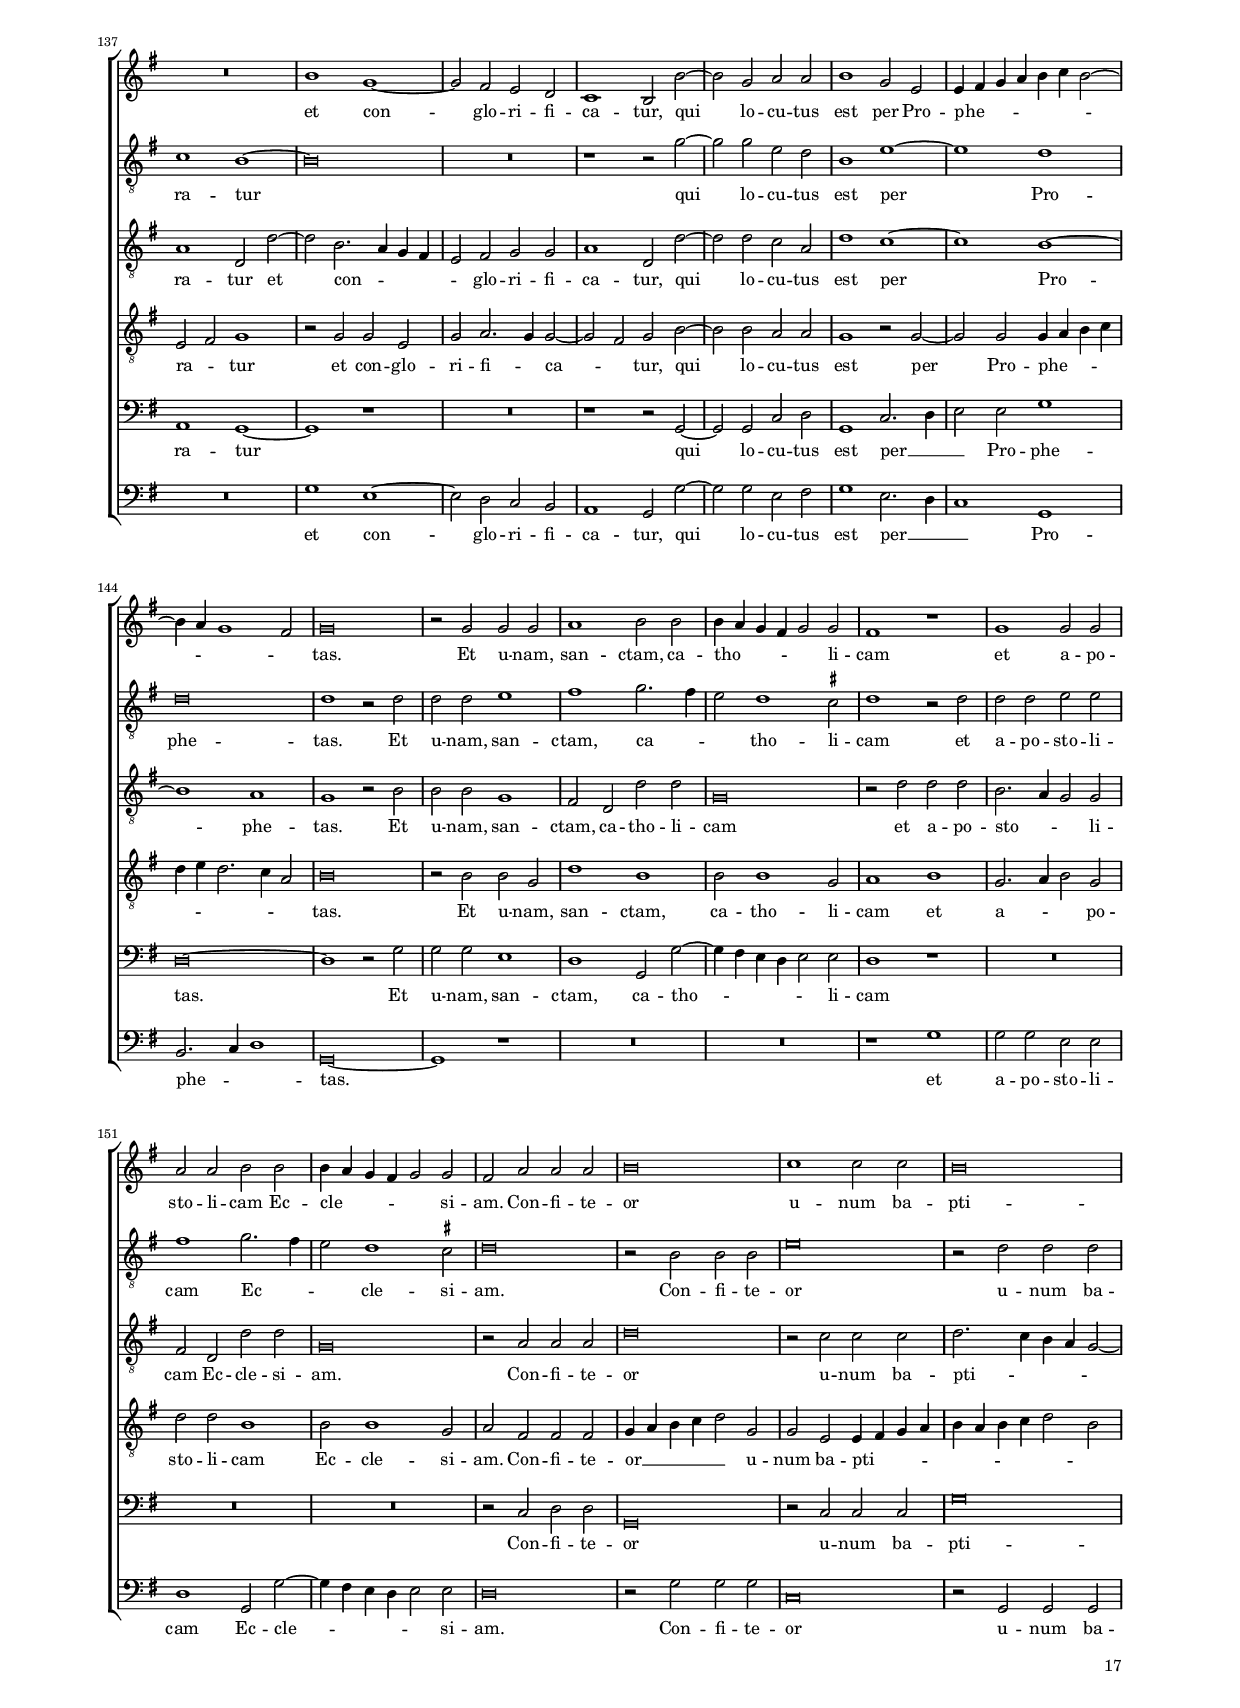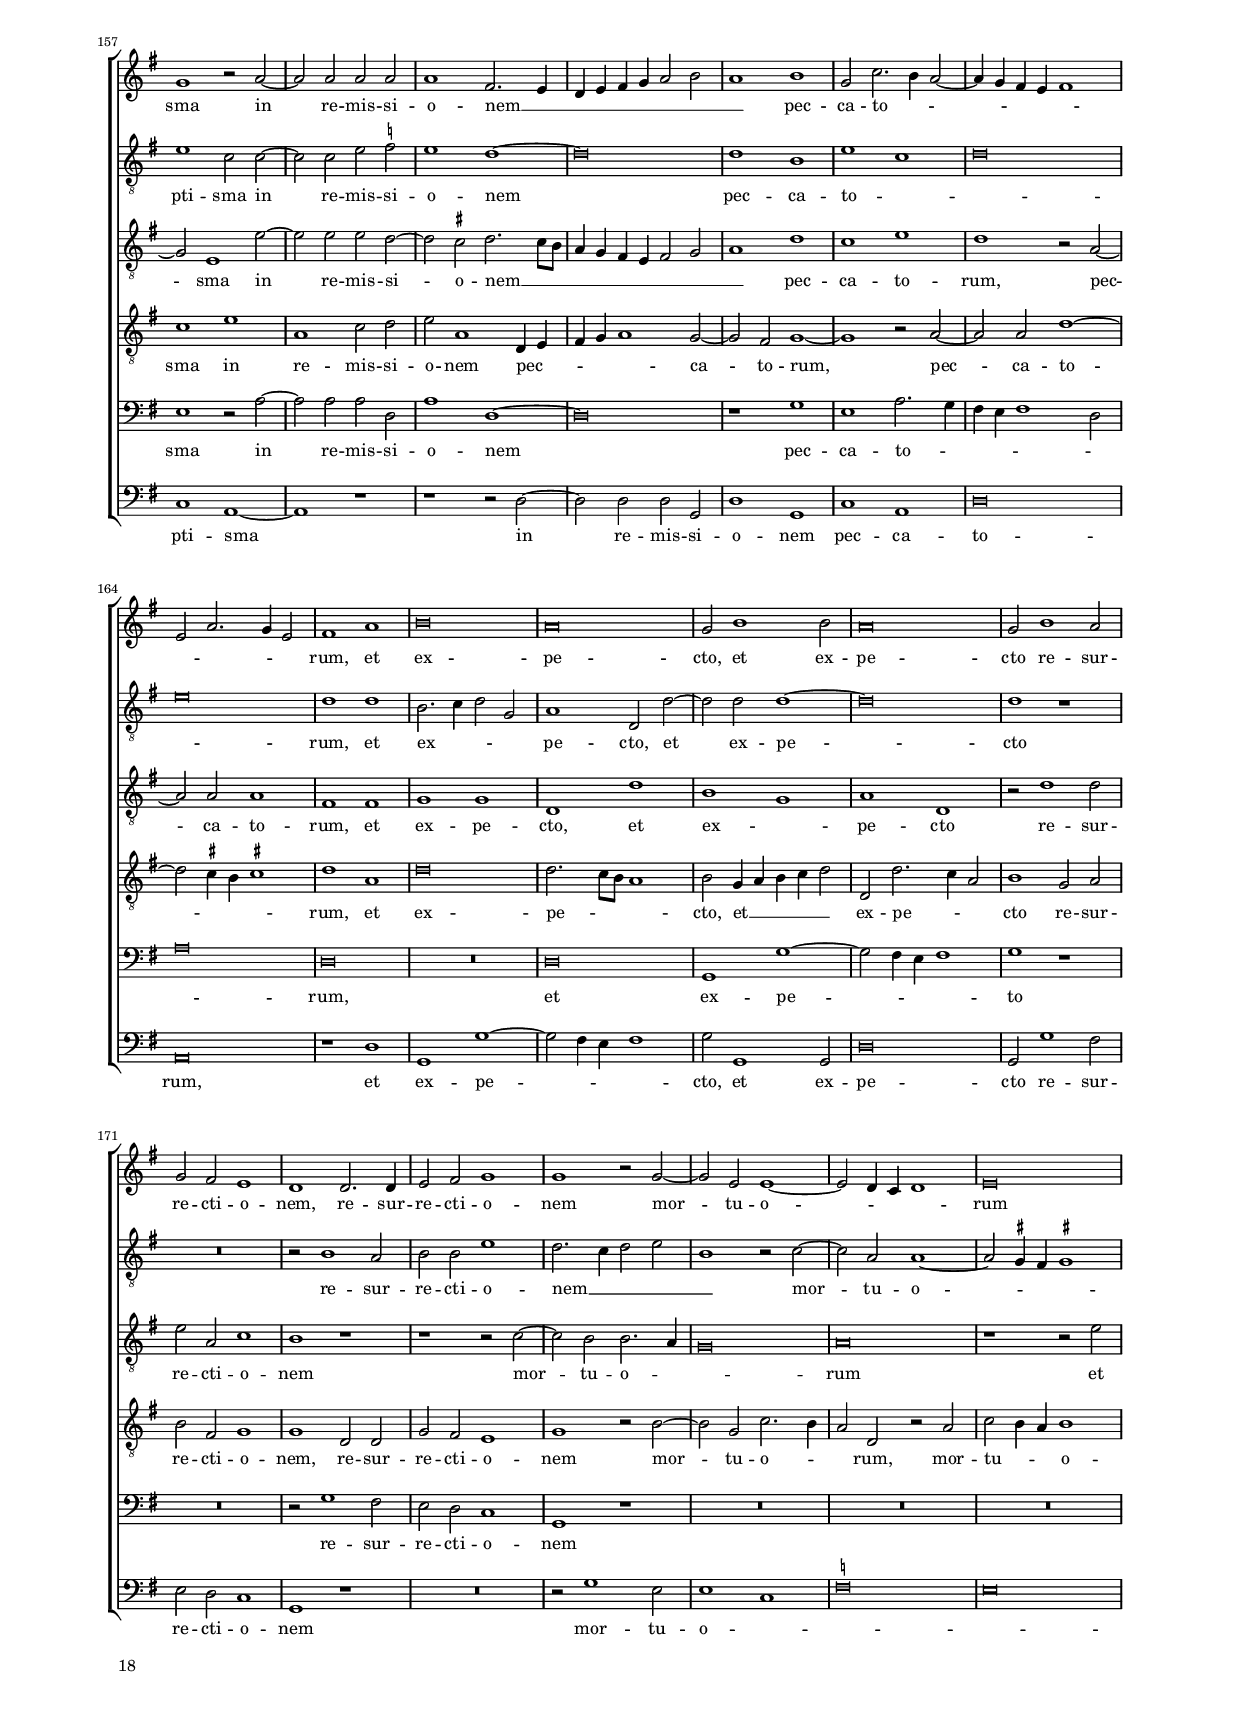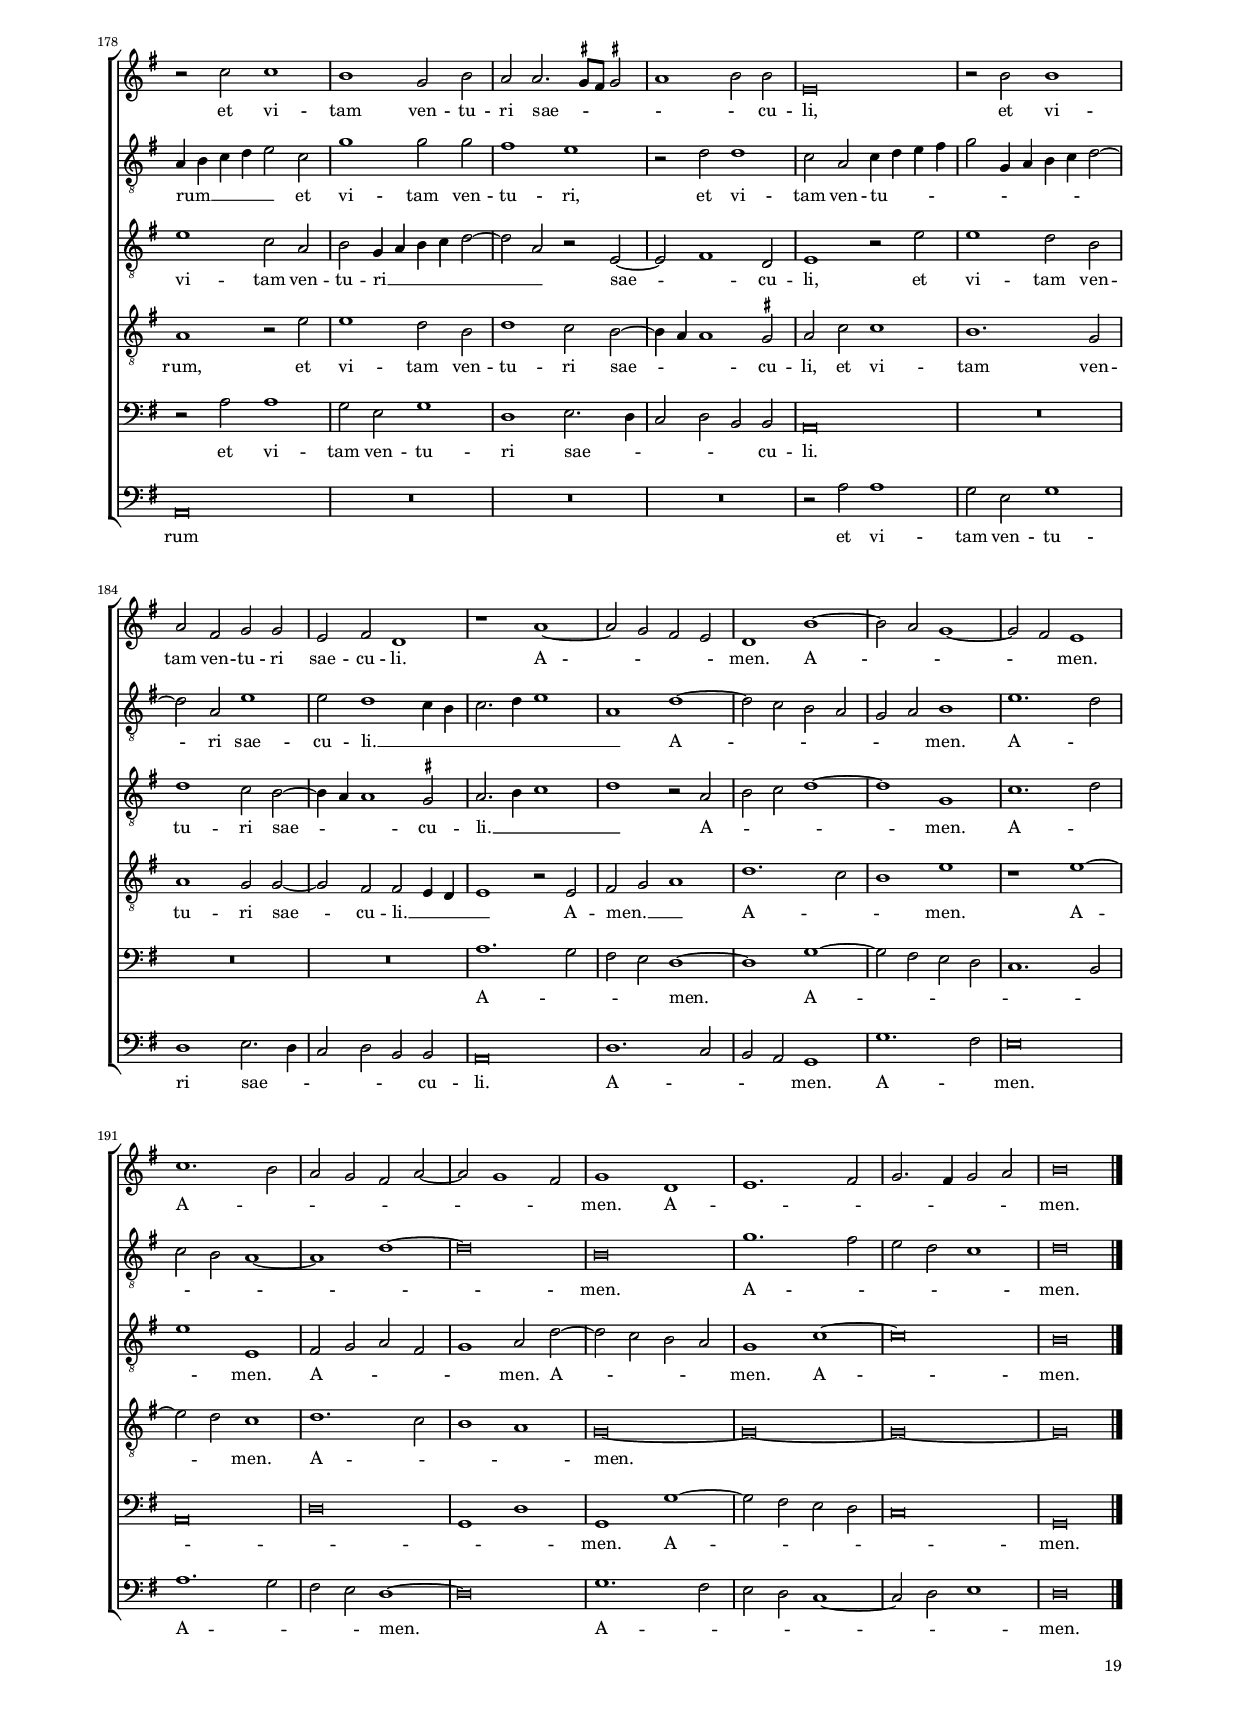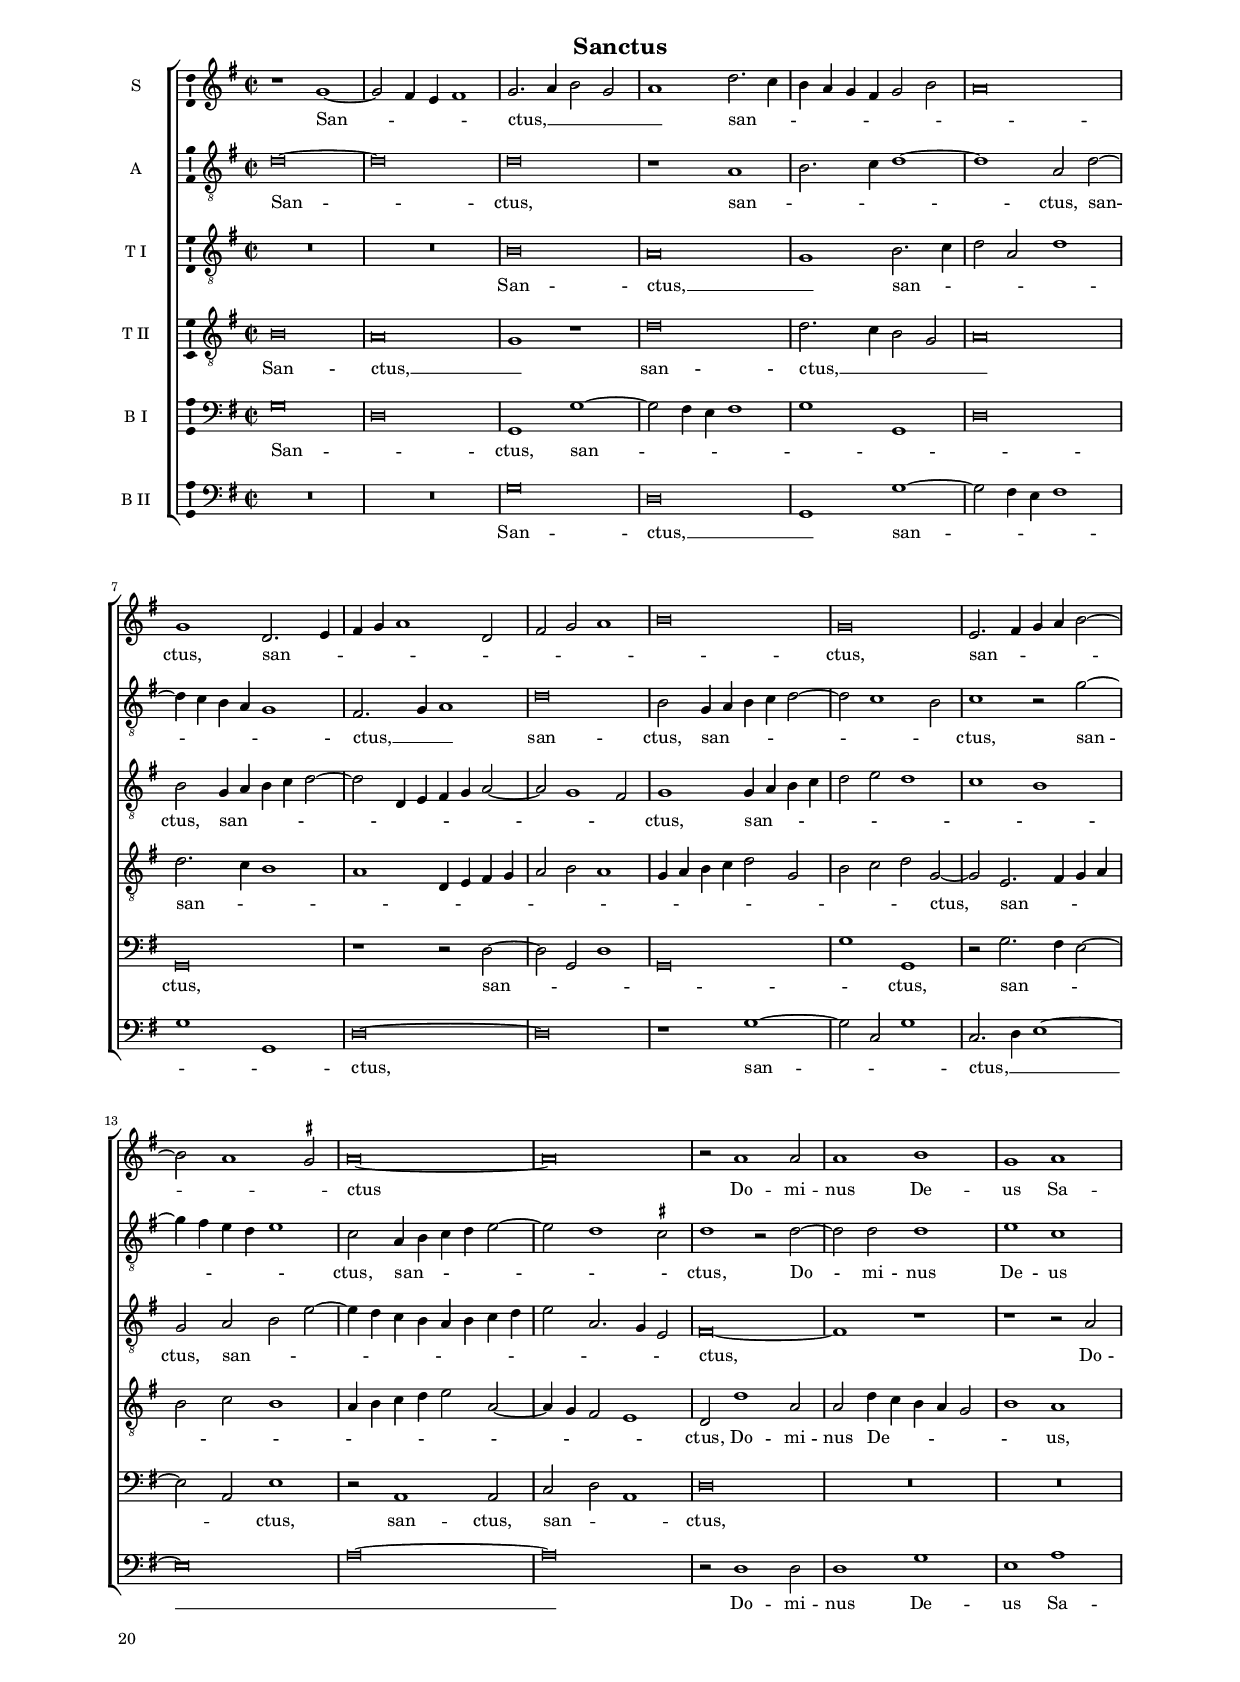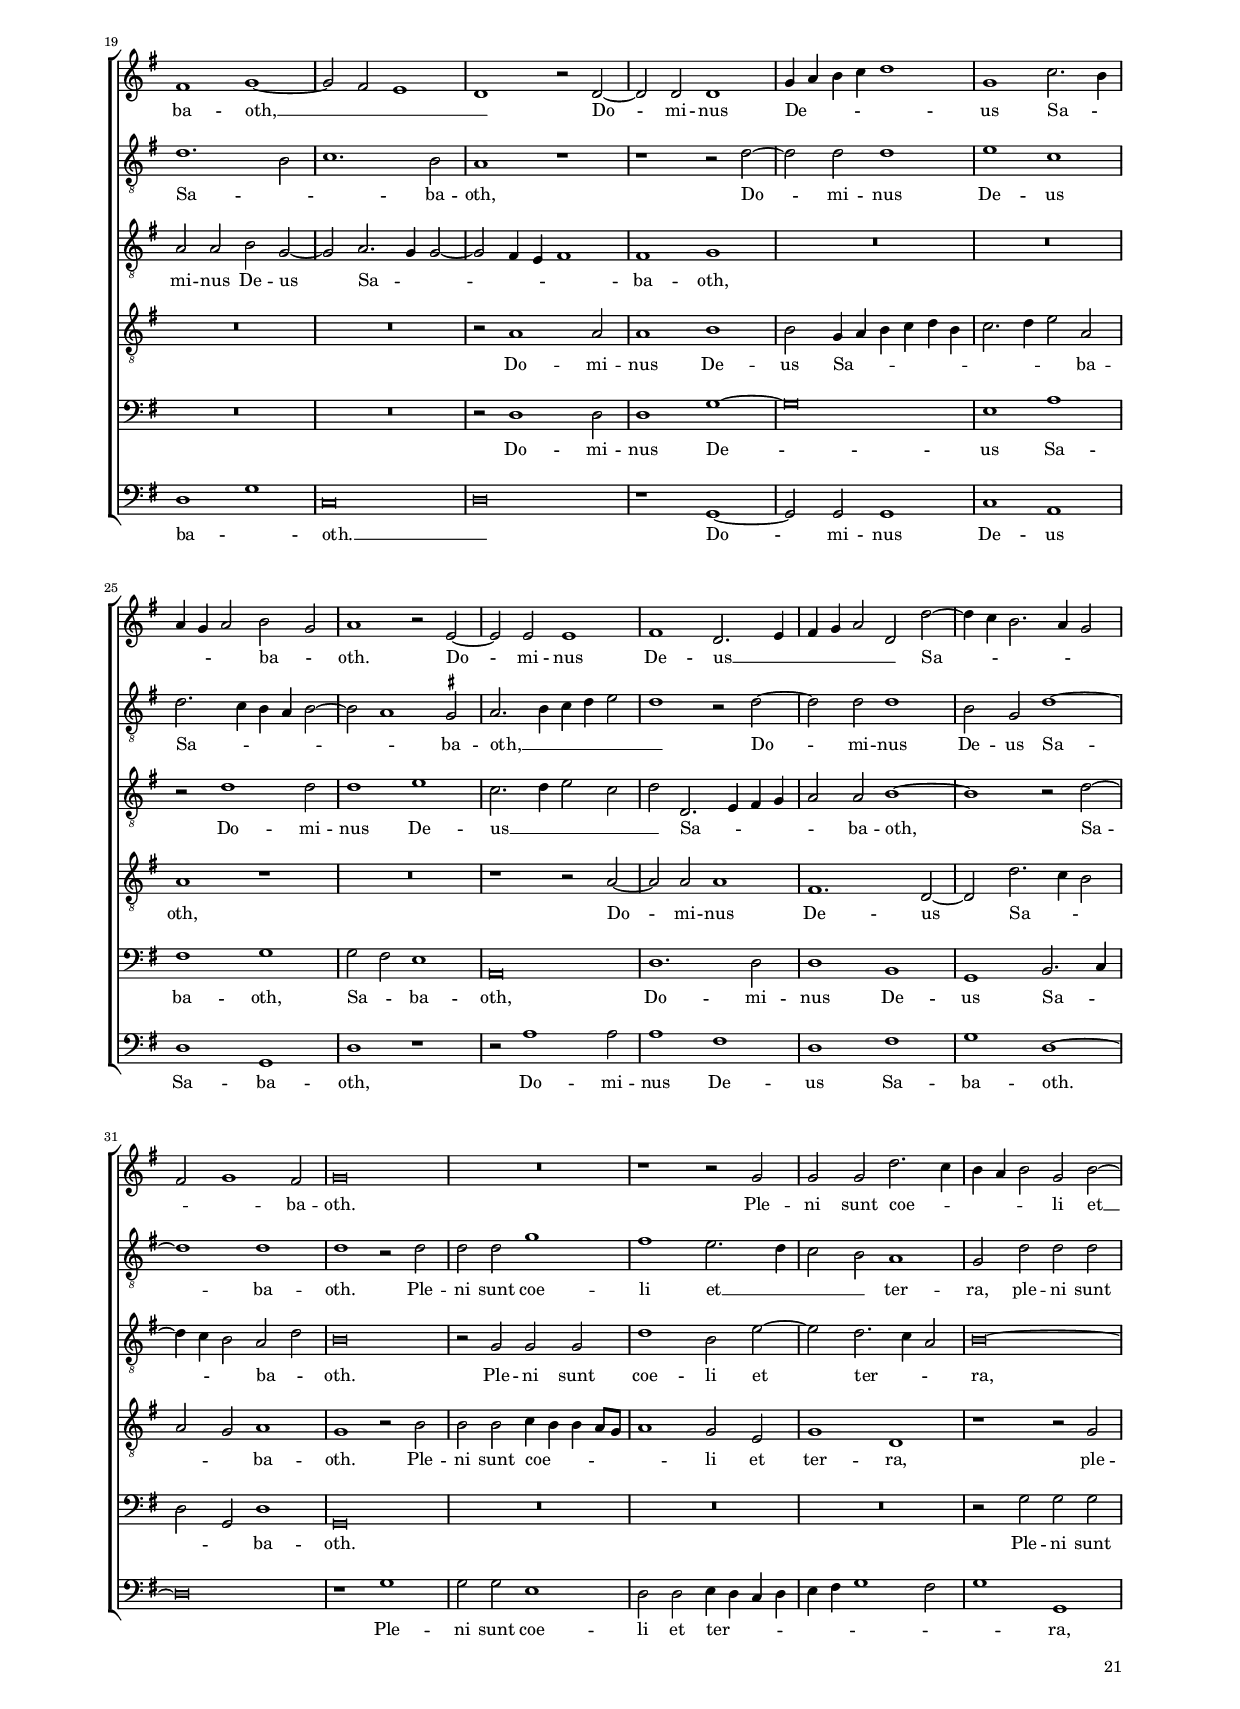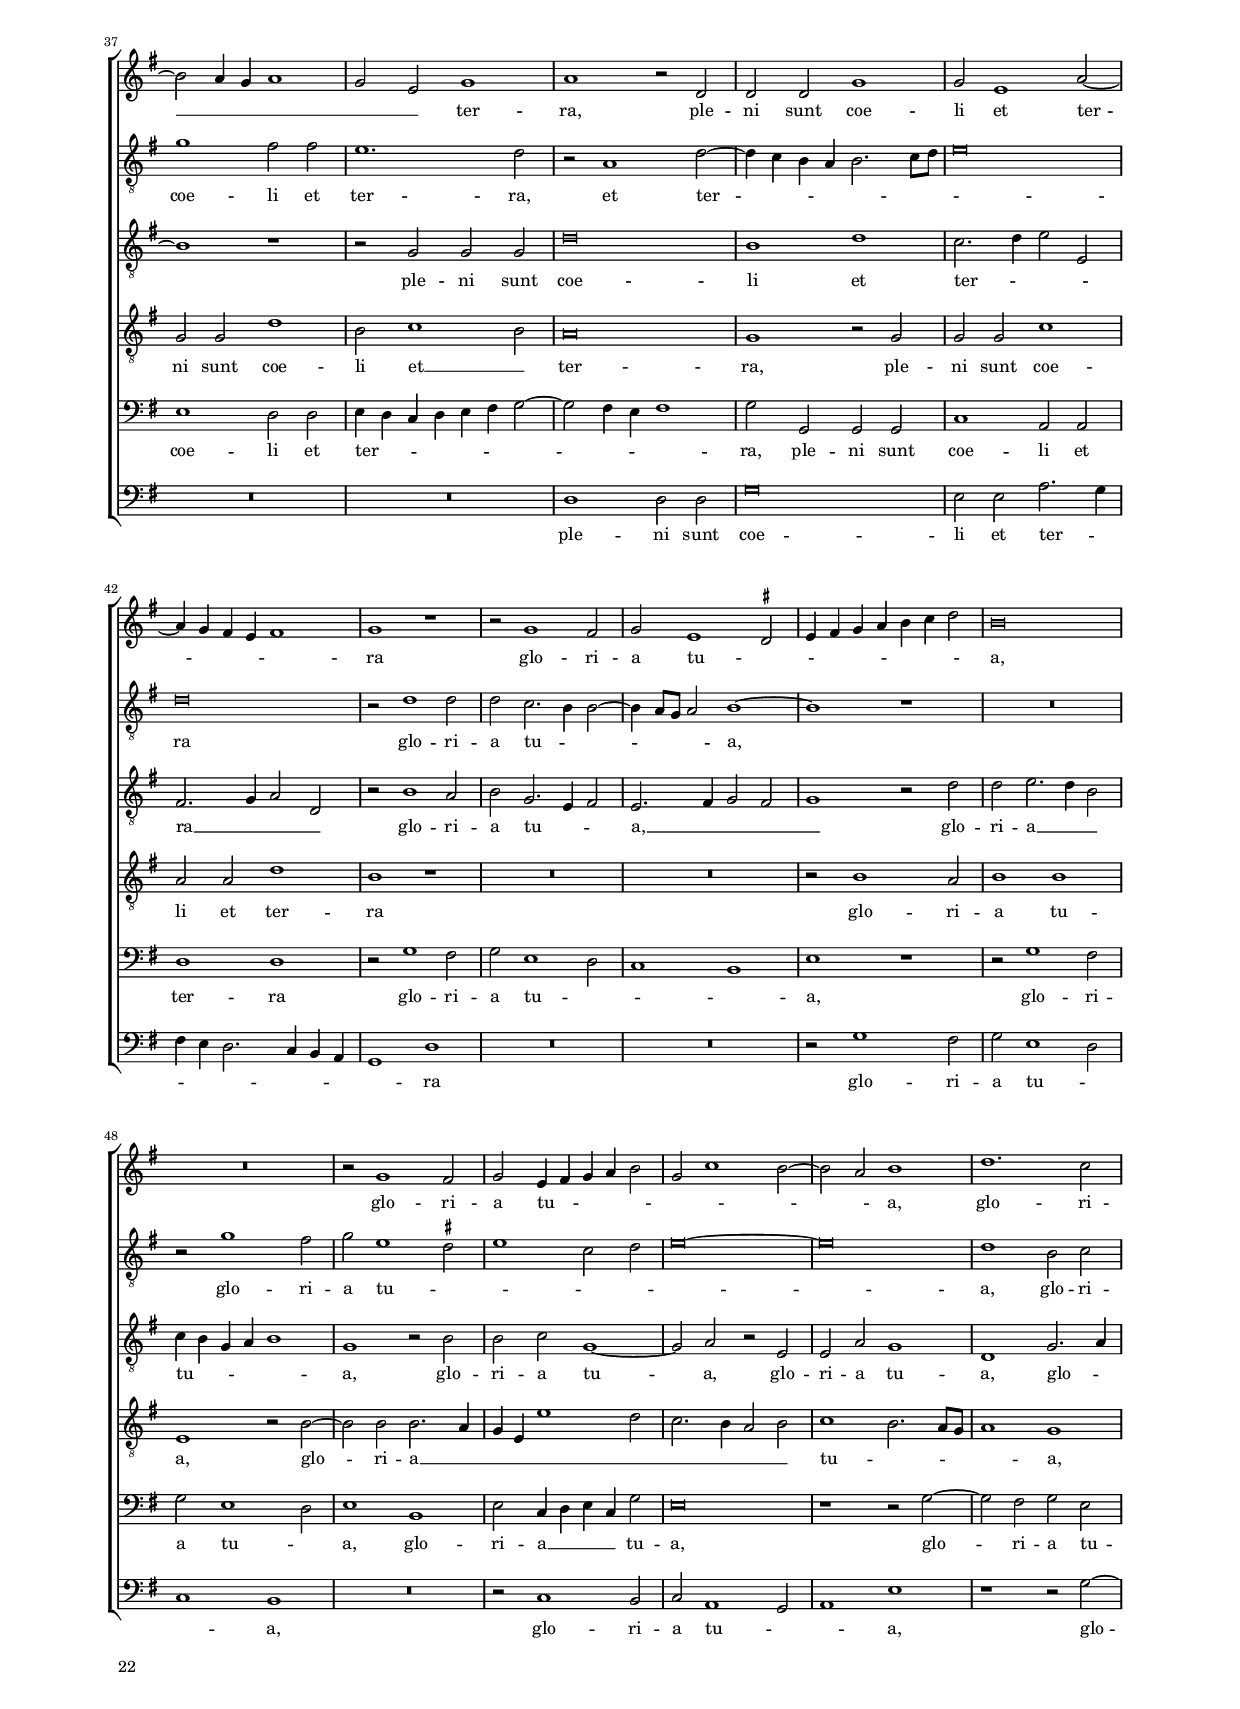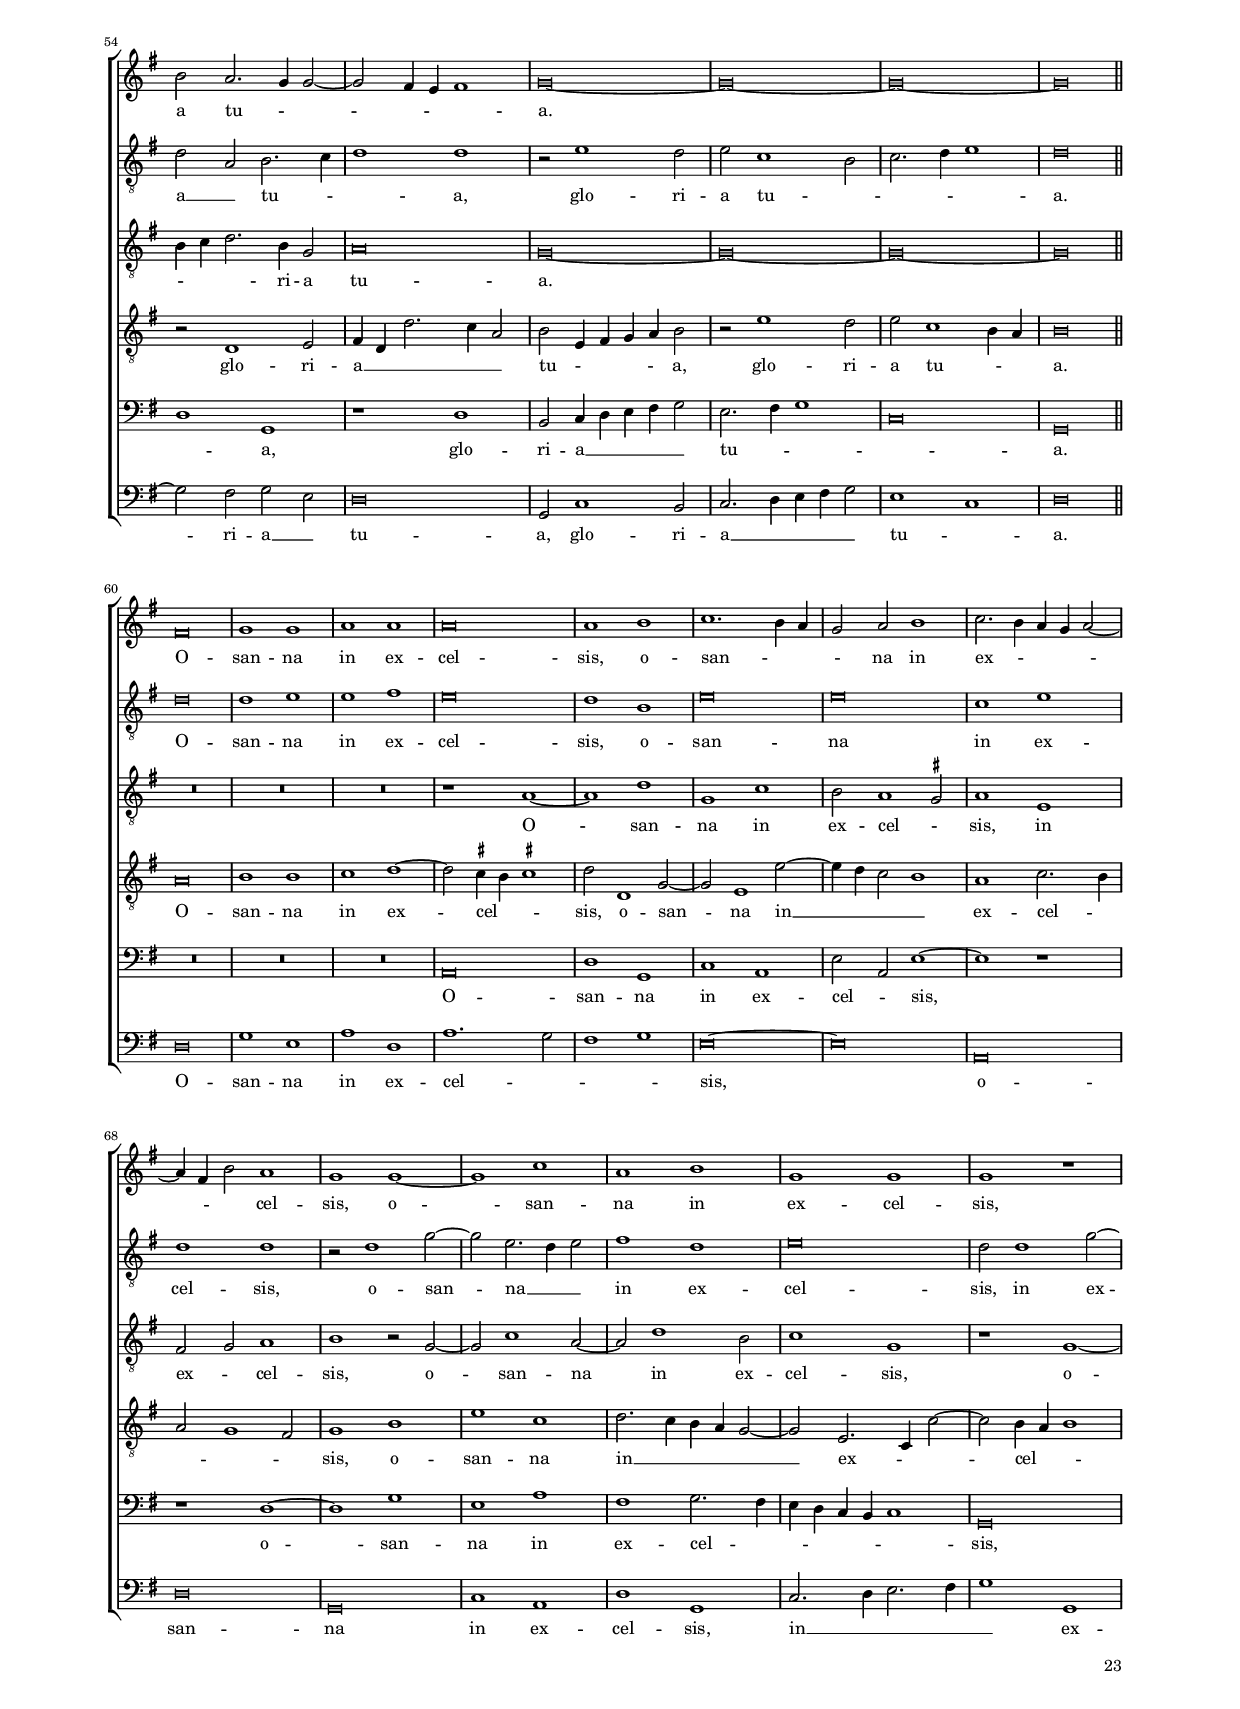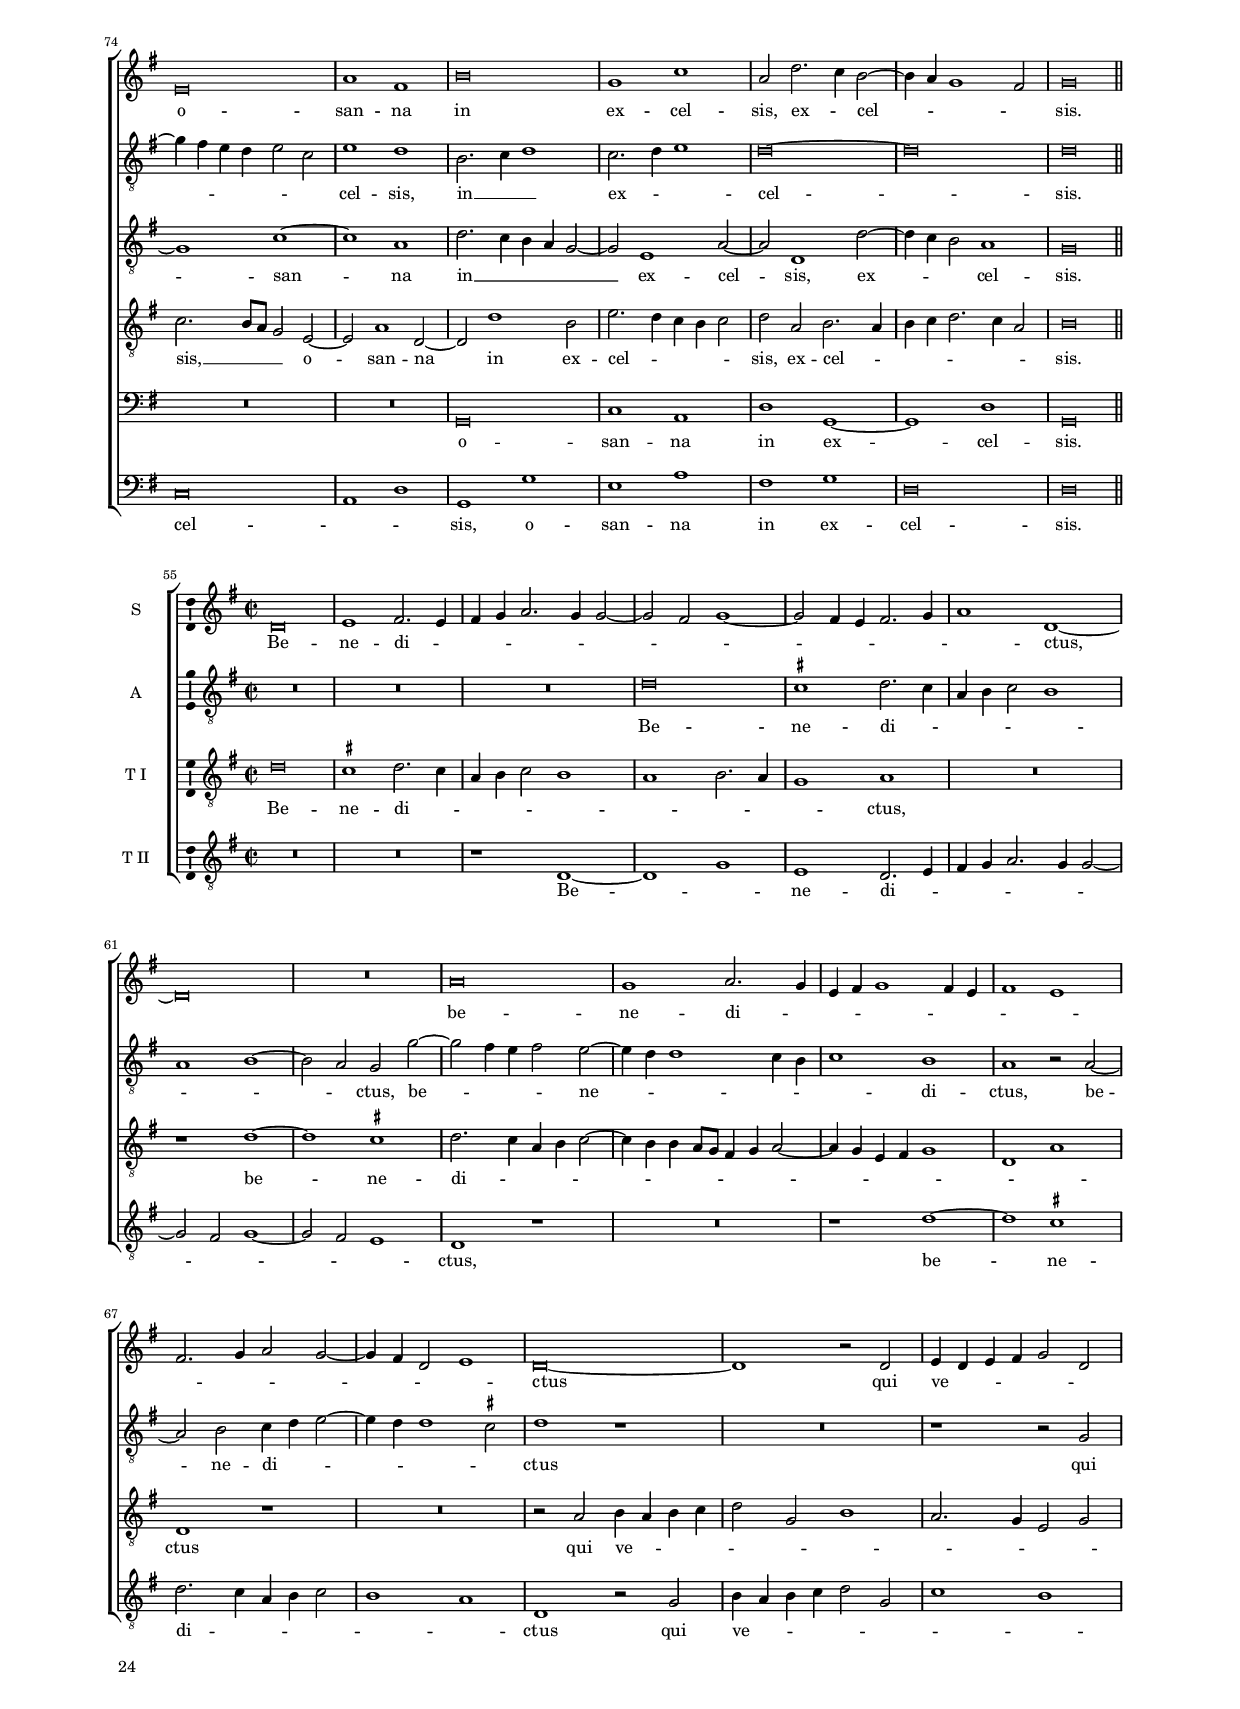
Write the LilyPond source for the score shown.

\version "2.22.0"
\language deutsch
#(set-global-staff-size 14)
% #(set-default-paper-size "letter")
#(ly:set-option 'point-and-click #f)

\header
{
  dedication=\markup { \fontsize #5 \bold "Missa Papae Marcelli" }
  title=\markup { \vspace #2 "Kyrie" }
  composer=\markup { \fontsize #2 "Giovanni Pierluigi da Palestrina" }
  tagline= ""
}

\paper
	{
	top-margin = 1.1 \cm
	bottom-margin = 0.8 \cm
	left-margin = 2 \cm
	right-margin = 2 \cm
	ragged-bottom = ##f
	ragged-last-bottom = ##t
	print-page-number = ##f
	system-system-spacing = #'((basic-distance . 17) (minimum-distance . 14) (padding . 5) (strechability . 800))
	score-system-spacing = #'((basic-distance . 17) (minimum-distance . 14) (padding . 5) (strechability . 800))
        system-score-spacing = #'((basic-distance . 17) (minimum-distance . 14) (padding . 5) (strechability . 800))
        score-score-spacing = #'((basic-distance . 17) (minimum-distance . 14) (padding . 5) (strechability . 800))
        last-bottom-spacing = #'((basic-distance . 11) (minimum-distance . 6) (padding . 2))
        oddFooterMarkup=\markup   \fill-line { "" \fromproperty #'page:page-number-string }
        evenFooterMarkup=\markup  \fill-line { \fromproperty #'page:page-number-string "" }
        scoreTitleMarkup = \markup { \fill-line  { \null \fontsize #3 \bold \fromproperty #'header:piece \fromproperty #'header:opus } }
%	systems-per-page = 3
%	min-systems-per-page = 3
%	markup-system-spacing.basic-distance = #12
%	print-all-headers = ##t
	print-first-page-number = ##f
%	first-page-number = 1
	}

	
global = {
	\key c \major
	\time 2/2 \set Score.measureLength = #(ly:make-moment 2/1)
        \skip 1*2*24 \bar "||" \break
        \skip 1*2*27 \bar "||" \break
        \skip 1*2*26 \bar "|." \pageBreak
	% \time 3/1 \once \override Score.TimeSignature.style = #'single-digit
	}

	ficta = { \once \set suggestAccidentals = ##t }
	
	forget = #(define-music-function (music) (ly:music?) #{
		\accidentalStyle forget
		$music
		\accidentalStyle default
		#})

        %\mark \markup { \fontsize #-3 \note  {1} #1 = \fontsize #-3 \note {1.} #1 }
        

incipitcantus = \markup { \score {
	{
	\set Staff.instrumentName = \markup { \fontsize #1 "Cantus" }
	\key c \major
	\clef violin
	s4 \bar ""
	}
	\layout  {
	raggedright = ##t
	indent = 1.6 \cm
	line-width = 2.4 \cm
	\context { \Staff \remove Time_signature_engraver }
	\override Staff.Clef.Y-extent = #'(0 . 0)
	}} \hspace #1 }
	     
      
incipitaltus = \markup { \score {
	{
	\set Staff.instrumentName = \markup { \fontsize #1 "Altus" }
	\key c \major
	\clef mezzosoprano
	s4 \bar ""
	}
	\layout  {
	raggedright = ##t
	indent = 1.6 \cm
	line-width = 2.4 \cm
	\context { \Staff \remove Time_signature_engraver }
	\override Staff.Clef.Y-extent = #'(0 . 0)
	}} \hspace #1 }


incipittenor = \markup { \score {
	{
	\set Staff.instrumentName = \markup { \fontsize #1 "Tenor I" }
	\key c \major
	\clef alto
	s4 \bar ""
	}
	\layout  {
	raggedright = ##t
	indent = 1.6 \cm
	line-width = 2.4 \cm
	\context { \Staff \remove Time_signature_engraver }
	\override Staff.Clef.Y-extent = #'(0 . 0)
	}} \hspace #1 }
      
      
incipitquintus = \markup { \score {
	{
	\set Staff.instrumentName = \markup { \fontsize #1 "Tenor II" }
	\key c \major
	\clef alto
	s4 \bar ""
	}
	\layout  {
	raggedright = ##t
	indent = 1.6 \cm
	line-width = 2.4 \cm
	\context { \Staff \remove Time_signature_engraver }
	\override Staff.Clef.Y-extent = #'(0 . 0)
	}} \hspace #1 }
        
      
incipitbassus = \markup { \score {
	{
	\set Staff.instrumentName = \markup { \fontsize #1 "Bassus I" }
	\key c \major
	\clef tenor
	s4 \bar ""
	}
	\layout  {
	raggedright = ##t
	indent = 1.6 \cm
	line-width = 2.4 \cm
	\context { \Staff \remove Time_signature_engraver }
	\override Staff.Clef.Y-extent = #'(0 . 0)
	}} \hspace #1 }
    
    
incipitsextus = \markup { \score {
	{
	\set Staff.instrumentName = \markup { \fontsize #1 "Bassus II" }
	\key c \major
	\clef tenor
	s4 \bar ""
	}
	\layout  {
	raggedright = ##t
	indent = 1.6 \cm
	line-width = 2.4 \cm
	\context { \Staff \remove Time_signature_engraver }
	\override Staff.Clef.Y-extent = #'(0 . 0)
	}} \hspace #1 }


cantus =  \relative c''
	{
	r1 d~
	d2 d d1
	g2. f4 e d c h
	a4 g g1 \ficta fis2
%5
	g1 d' |
	h2. a4 h c d2
	e2. d4 c a d2~
	d4 c c1 h2
	c\breve
%10
	r2 c1 c2 |
	c1 f
	e\breve
	r2 c1 c2
	c1 f
%15
	e1 d |
	r2 e f d
	e2 c d1
	c2 e f d
	e2 c2. h4 a2
%20
	g2 c1 h2 |
	c\breve~
	c\breve~
	c\breve~
	c\breve |
%25
% Christe
        c1 d2 e~
	e2 d4 c d2 e
	c\breve
	c\breve
	h2. c4 d1~
%30
	d1 d |
	c2 e d c
	d1 g,
	c1 r
	r2 c1 h2
%35
	a2 g a1 |
	g\breve
	R\breve
	r1 r2 f'~
	f2 e d1
%40
	e2 f g g, |
	c2. d4 e1
	r2 c f1
	e1 d
	r2 c1 h2
%45
	a2 g a1 |
	g\breve
	r2 c1 h2
	a1 g
	c1. d2
%50
	e\breve |
	d\breve |
% Kyrie II
	d\breve
	e1 c
	d2. c4 h a h2
%55
	g2 h a1~ |
	a1 d
	e1 c
	f2. e4 d2 g~
	g4 f e d c h a2~
%60
	a4 h c1 h2 |
	c\breve
	r1 d
	e1 e
	f2. e4 d1
%65
	r2 c1 a2 |
	h1 c~
	c2 h4 a g1
	a2 g1 \ficta fis2
	g1 r
%70
	r2 c a h |
	c1 h2 g
	a2 g4 f e2 e'
	c2 h a c~
	c2 h4 a h1
%75
	c\breve~ |
        c\breve~
        c\breve |
	}
	

altus = \relative c'
	{
	R\breve
	r1 g'~
	g2 g g1
	c\breve
%5
	h\breve |
	r2 g1 g2
	g1 a2 g~
	g2 \ficta fis g1
	e1 r2 g~
%10
	g2 g a1~ |
	a2 g f d
	e1 r2 g~
	g2 e f1~
        f2 g a g4 f
%15
	a2 g r g |
	g2 e a g4 f
	e4 d e2 a, h 
	g2 c1 h2
	c\breve
%20
	r1 r2 g' |
	e2 f g1
	a2 c2. h4 a g
	a\breve
	g\breve |
%25
% Christe
        g\breve
	g\breve
	a1 g2 a~
	a2 g4 f g2 a
	g1 r2 g
%30
	g2 a1 g2 |
	g\breve~
	g\breve
	R\breve
	r1 g
%35
	f2 e1 d2 |
	e1 d
	c2 c'1 h2
	a2 g a1
	g\breve
%40
	r2 c1 h2 |
	a1. g2
	a\breve
	g1 r2 g~
	g2 f e d
%45
	c2 h a2. h4 |
	c1 r2 d
	e2 c g'1
	r1 r2 g
	a1 a
%50
	g\breve |
	g\breve |
% Kyrie II
	r1 g~
	g1 a
	f1 g~
%55
	g1 e |
	f2. e4 d1
	c1 r
	r1 g'~
	g1 a
%60
	f1 g2. f4 |
	e4 d c h a1
	a'1 d,
	g1 a
	f1 g
%65
	e1 r |
	r2 g1 e2
	f2 g e c~
	c4 d e1 c2
	r2 g' f d
%70
	e2 c d1 |
	r2 c d e
	d1 c
	r2 g' e f
	g1 g,2 g'~
%75
	g2 f1 e2 |
	a1 f
	g\breve |
	}

tenor =  \relative c'
    {
	d1. d2
	d1 g2. f4
	e2 d e1~
	e2 d c1
%5
	d1 h2 g |
	g'2. f4 e2 d
	c2 e1 d2
	e2 d4 c d1
	c1 e2. f4
%10
	g2 e f1~ |
	f2 g a g4 f
	a2 g2. f4 e d
	e2 c2. h4 a g
	a4 f c'1 h2
%15
	c2 e f d |
	e2 c d1
        c2 e f d
	e2 c d1
	c2 g' e f
%20
	g\breve |
	r2 f1 e2
	f2 a2. g4 f e
	f\breve
	e\breve |
%25
% Christe
        R\breve
	R\breve
	f1 e2 f~
	f2 e4 d e2 f
	d\breve~
%30
	d\breve |
	e1 r
	r1 r2 g~
	g2 f e d
	c1 r
%35
	R\breve |
	r1 r2 g'~
	g2 f e d
	c2 h a2. h4
	c1 d
%40
	c1 r2 g' |
	f2 e e1
	r2 a, c2. d4
	e4 f g2. f4 d2
	e2 c g'1
%45
	R\breve |
	r1 r2 g~
	g2 f e d
	c4 h c d e1
	c1 f
%50
	e1 c |
	d\breve |
% Kyrie II
	R\breve
	R\breve
	d\breve
%55
	e1 c |
	d2 c1 h2
	c2. h4 a1
	r2 d1 d2
	e2 c c1
%60
	r1 g'~ |
	g1 a
	f1 g2. f4
	e4 d e1 a,2
	a'1 d,
%65
	g1 c, |
	d1 c
	r2 g'1 e2
	f2 e4 d c2 a
	h2 c r g'~
%70
	g2 e f e4 d |
	c2 a h c
	r2 g'1 g2
	a2 g1 f2
	e2 d4 c d1
%75
	c\breve~ |
        c\breve~
        c\breve |
	}
	

quintus =  \relative c'
	{
	R\breve
	R\breve
	R\breve
	R\breve
%5
	d1. d2 |
	d1 g2. f4
	e4 d c h a2 h
	c1 r2 g'~
	g2 g g1
%10
	e1 c2. h4 |
	a4 f c'1 h2
	c1 e2. f4
	g2 g a1~
	a2 g f d
%15
	e2 c d1 |
	c1 r2 g'
	g2 a1 g4 f
	e1 a2 g~
	g4 f e d c2 f~
%20
	f2 e d1 |
	c1 r2 c~
	c2 c a2. h4
	c\breve
	c\breve
%25
% Christe
        R\breve |
	R\breve
	R\breve
	R\breve
	r2 g a h~
%30
	h2 a4 g a2 h |
	c1 d2 e~
	e2 d4 c d2 e
	c1 r2 g'~
	g2 f e d
%35
	c2 h a2. h4 |
	c1 r2 d
	e2 c g'2. f4
	e1 c
	r1 r2 g'~
%40
	g2 f e d |
	c2 a4 h c d e2
	c1 r2 c
	c2 c d1
	c1 r2 g'
%45
	f2 e1 d2 |
	e1 d
	c1 r2 g'
	f2 e2. f4 g2
	f1 f,
%50
	g2 c1 h4 a |
	h\breve |
% Kyrie II
	R\breve
	R\breve
	R\breve
%55
	R\breve |
	r1 g'~
	g1 a
	f1 g2. f4
	e4 d e2 f2. e8 d
%60
	c1 d |
	c1 r2 a~
	a2 d2. g,4 g'2~
	g4 f e d e1
	d1 r2 g~
%65
	g2 e f1 |
	g2. f4 e d c2~
	c2 g r c
	a2 h c1
	d2 e d1
%70
	c1 r2 g' |
	e2 f g1
	f2 d e1
	f2 d c1
	r1 g'
%75
	e2 f g1 |
	f2. e4 c2 d
	e\breve |
	}

	
bassus  =  \relative c
	{
        R\breve
	R\breve
	R\breve
	R\breve
%5
	r1 g'~ |
	g2 g g1
	c1. h2
	a1 g~
	g1 c
%10
	c2 c a f |
	c'1 r
	c,1. c2
	c1 f~
	f2 e d1
%15
	c2 c'1 h2 |
	c2 c, f g
	c,2 c'1 h2
	c4 h a g f2 g
	c,1 r
%20
	r1 r2 g' |
	a2 f c'1
	a1 f2 a~
	a4 g f e f1
	g\breve |
%25
% Christe
        c1 h2 c~
	c2 h4 a h2 c
	f,1 c'2 f,4 g
	a4 h c1 f,2
	g1 r
%30
	r1 r2 g |
	e2 c g' c,
	g'1. c,2
	r2 c'1 h2
	a1 g
%35
	a2 e f1 |
	c1 g'
	R\breve
	R\breve
	r2 c1 h2
%40
	a1 g |
	a1. e2
	f\breve
	c2 c'1 h2
	a1 g
%45
	a2 e f1 |
	c1 g'
	R\breve
	r2 c1 h2
	a2 f a2. h4
%50
	c1 g |
	g\breve |
% Kyrie II
	R\breve
	R\breve
	R\breve
%55
	R\breve |
	R\breve
	c\breve
	d1 h
	c2. h4 a g f2 |
%60
	a1 g |
	c,1 f
	d1 g
	c,1 c'
	d1 h
%65
	c2. h4 a1 |
	g1 c,
	R\breve
	R\breve
	r2 c' a h
%70
	c1 f,2 g |
	a1 g2 e
	f2 g c, c'
	a2 h c1
	r2 g2. a4 h g
%75
	a1 g2 c~
	c4 h a g a1 |
	g\breve |
	}


sextus  =  \relative c
	{
	R\breve
	g'1. g2
	g1 c~
	c2 h a1
%5
	g\breve |
	R\breve
	R\breve
	R\breve
	c,1. c2
%10
	c1 f~ |
	f2 e d1
	c1 c'
	c2 c a f
	c'1 r
%15
	r2 c, f g |
	c,2 c'1 h2
	c4 h a g f2 g
	c,1 r
	r2 g' a f
%20
	c'1 g |
	r1 c,
	f1. f2
	f\breve
	c\breve |
%25
% Christe
        R\breve
	R\breve
	R\breve
	R\breve
	g'1 \ficta fis2 g~
%30
	g2 f4 e f2 g |
	c,2 c' h c~
	c2 h4 a h2 c
	a1 g
	R\breve
%35
	R\breve |
	r2 c1 h2
	a1 g
	a2 e f1
	c1 g'
%40
	R\breve |
	r2 c1 h2
	a2 f a2. h4
	c2 c, g'1
	R\breve
%45
	R\breve |
	r2 c1 h2
	a1 g
	a1 e
	f\breve
%50
	c\breve |
	g'\breve |
% Kyrie II
	R\breve
	R\breve
	r1 g~
%55
	g1 a |
	f1 g
	c,1 f
	d2 d g1
	c,1 r
%60
	R\breve |
	c'\breve
	d1 h
	c2. h4 a1
	d,1 g
%65
	c,1 r |
	r1 r2 c'
	a2 h c1
	f,2 g a1
	g2 e f g
%70
	c,1 r |
	r1 r2 c'
	a2 h c1
	f,2 g a1
	g\breve
%75
	c,\breve |
	f\breve
	c\breve |
	}


lyricscantus = \lyricmode {
	Ky -- ri -- e~e -- lei -- _ _ _ _ _ _ _ _ _ son,
        Ky -- ri -- _ _ _ _ e __ _ _ _ e -- _ le -- i -- son,
        Ky -- ri -- e~e -- lei -- son,
        Ky -- ri -- e e -- lei -- son,
        Ky -- ri -- e~e -- lei -- _ _ son,
        Ky -- ri -- e e -- le -- _ _ _ _ i -- son.
        Chri -- _ ste __ _ _ _ e -- lei -- son,
        Chri -- _ _ ste e -- _ _ _ lei -- _ son,
        Chri -- _ ste e -- lei -- son,
        Chri -- _ ste~e -- lei -- _ _ _ son, __ _ _
        e -- le -- i -- son,
        Chri -- _ ste e -- lei -- son,
        Chri -- _ ste e -- lei -- _ _ son.
        Ky -- ri -- e~e -- lei -- _ _ _ _ _ _ son,
        Ky -- ri -- e e -- _ _ le -- _ _ _ _ _ _ _ _ i -- son,
        Ky -- ri -- e~e -- le -- i -- son,
        Ky -- ri -- e~e -- le -- _ _ _ _ _ i -- son,
        Ky -- ri -- e~e -- lei -- _ _ son, __ _ _ _ 
        Ky -- ri -- e~e -- lei -- _ _ _ _ son.        
	}

	
lyricsaltus = \lyricmode {
	Ky -- ri -- e~e -- lei -- son,
        Ky -- ri -- e e -- lei -- _ _ son,
        Ky -- ri -- e e -- lei -- _ son,
        Ky -- ri -- e e -- lei -- _ _ _ son,
        Ky -- ri -- e~e -- lei -- _ _ _ _ _ son,
        e -- le -- _ i -- son,
        Ky -- ri -- _ e e -- _ _ _ _ lei -- son.
        Chri -- ste e -- lei -- _ _ _ _ _ son,
        Chri -- ste e -- lei -- son,
        Chri -- ste e -- _ lei -- _ son,
        Chri -- _ ste e -- lei -- son,
        Chri -- _ ste e -- lei -- son,
        Chri -- _ ste e -- le -- _ _ i -- son,
        e -- le -- i -- son,
        Chri -- ste e -- lei -- son.
        Ky -- ri -- e~e -- lei -- _ _ _ _ son,
        Ky -- ri -- e~e -- lei -- _ _ _ _ _ _ _ son,
        Ky -- ri -- e~e -- lei -- son,
        Ky -- ri -- e e -- lei -- _ _ _ son,
        Ky -- ri -- e~e -- lei -- _ son,
        Ky -- ri -- e~e -- lei -- son,
        Ky -- ri -- e~e -- lei -- son,
        Ky -- ri -- e~e -- lei -- _ son.
	}
	
	
lyricstenor = \lyricmode {
	Ky -- ri -- e~e -- lei -- _ _ _ _ _ _ son,
        Ky -- ri -- e __ _ _ _ _ e -- _ _ _ _ lei -- son,
        Ky -- _ _ ri -- e e -- le -- _ _ _ _ _ _ _ _ _ _ _ _ _ _ _ i -- son,
        Ky -- ri -- _ e e -- lei -- son,
        Ky -- ri -- _ e e -- lei -- son,
        e -- le -- i -- son,
        Ky -- ri -- e e -- _ _ _ lei -- son.
        Chri -- _ ste __ _ _ _ e -- lei -- son,
        Chri -- _ ste~e -- lei -- son,
        Chri -- _ ste e -- lei -- _ _ _ _ _ son,
        e -- lei -- _ son,
        Chri -- ste~e -- _ _ _ _ _ _ lei -- _ son,
        Chri -- _ ste e -- lei -- _ _ _ _ son,
        e -- lei -- _ son.
        Ky -- ri -- e~e -- le -- _ i -- son, __ _ _
        Ky -- ri -- e~e -- lei -- son,
        Ky -- ri -- e~e -- lei -- _ _ _ _ son,
        Ky -- ri -- e e -- lei -- son,
        Ky -- ri -- e __ _ _ _ e -- lei -- son,
        Ky -- ri -- e __ _ _ _ e -- lei -- son,
        Ky -- ri -- e~e -- lei -- _ _ _ _ _ son.        
	}
	

lyricsquintus = \lyricmode {
	Ky -- ri -- e~e -- lei -- _ _ _ _ _ _ _ son,
        Ky -- ri -- e e -- lei -- _ _ _ _ _ son,
        Ky -- _ _ ri -- e e -- lei -- _ _ _ _ son,
        Ky -- ri -- e __ _ _ _ e -- lei -- _ _ _ _ _ _ _ son,
        Ky -- ri -- e e -- lei -- son.
        Chri -- _ ste __ _ _ _ e -- le -- _ _ _ _ _ i -- son,
        Chri -- _ ste e -- le -- i -- son, __ _ _
        Chri -- ste e -- lei -- _ _ son,
        Chri -- _ ste e -- lei -- _ _ _ _ _ son,
        Chri -- ste e -- lei -- son,
        Chri -- _ ste e -- lei -- _ son,
        Chri -- _ ste~e -- _ _ lei -- son,
        e -- lei -- _ _ son.
        Ky -- ri -- e~e -- lei -- _ _ _ _ _ _ _ _ _ son,
        e -- lei -- _ _ _ _ _ _ son,
        Ky -- ri -- e~e -- lei -- _ _ _ _ son,
        Ky -- ri -- e~e -- lei -- _ _ _ son,
        Ky -- ri -- e~e -- lei -- _ _ _ _ _ son,
        Ky -- ri -- e~e -- lei -- _ _ _ _ son.        
	}

	
lyricsbassus = \lyricmode {
	Ky -- ri -- e~e -- lei -- _ _ son,
        Ky -- ri -- e~e -- le -- i -- son,
        Ky -- ri -- e~e -- lei -- _ _ son,
        Ky -- ri -- e e -- le -- i -- son,
        Ky -- ri -- e~e -- _ _ _ le -- i -- son,
        Ky -- ri -- e~e -- lei -- son,
        e -- lei -- _ _ _ _ son.
        Chri -- _ ste __ _ _ _ e -- le -- _ _ _ _ _ _ i -- son,
        Chri -- ste e -- lei -- _ _ son,
        Chri -- _ ste e -- lei -- _ _ _ son,
        Chri -- _ ste e -- lei -- _ _ son,
        Chri -- _ ste e -- lei -- _ _ _ son,
        Chri -- _ ste e -- lei -- _ _ _ son.
        Ky -- ri -- e~e -- lei -- _ _ _ _ _ _ son,
        e -- lei -- _ son,
        Ky -- ri -- e~e -- lei -- _ _ _ son,
        Ky -- ri -- e~e -- lei -- _ _ _ _ _ _ _ son,
        e -- le -- i -- son,
        Ky -- _ _ _ ri -- e~e -- lei -- _ _ _ _ son.        
	}
	
	
lyricssextus = \lyricmode {
	Ky -- ri -- e~e -- lei -- _ _ son,
        Ky -- ri -- e~e -- lei -- _ _ son,
        Ky -- ri -- e~e -- le -- i -- son,
        e -- le -- i -- son,
        Ky -- ri -- e~e -- _ _ _ le -- i -- son,
        Ky -- ri -- e~e -- lei -- son,
        Ky -- ri -- e~e -- lei -- son.
        Chri -- _ ste e -- _ le -- i -- son,
        Chri -- _ ste __ _ _ _ e -- lei -- son,
        Chri -- _ ste e -- lei -- _ _ _ son,
        Chri -- _ ste e -- lei -- _ _ i -- son,
        Chri -- _ ste e -- lei -- son,
        e -- lei -- son.
        Ky -- ri -- e~e -- lei -- son,
        Ky -- ri -- e~e -- lei -- son,
        Ky -- ri -- e~e -- lei -- _ _ _ _ son,
        Ky -- ri -- e~e -- le -- _ _ _ _ _ _ i -- son,
        Ky -- ri -- e~e -- lei -- _ _ _ son,
        e -- lei -- son.        
	}


\score
{  
	\transpose c g, {
	\new ChoirStaff \with { \override StaffGrouper.staff-staff-spacing.basic-distance = #12 }
	<<
	
	\new Staff << \global
	\new Voice="v1" {
		\set Staff.instrumentName=\incipitcantus
		\set Staff.midiInstrument = "reed organ"
		\clef violin
		\cantus }
	\new Lyrics \lyricsto "v1" {\lyricscantus }
	>>

	
	\new Staff << \global
	\new Voice="v2" {
		\set Staff.instrumentName=\incipitaltus
		\set Staff.midiInstrument = "reed organ"
        \clef "G_8"
		\altus}
	\new Lyrics \lyricsto "v2" {\lyricsaltus }
	>>

	
	\new Staff << \global
	\new Voice="v3" {
		\set Staff.instrumentName=\incipittenor
		\set Staff.midiInstrument = "reed organ"
		\clef "G_8"
		\tenor }
	\new Lyrics \lyricsto "v3" {\lyricstenor }
	>>
	
	
	\new Staff << \global
	\new Voice="v5" {
		\set Staff.instrumentName=\incipitquintus
		\set Staff.midiInstrument = "reed organ"
		\clef "G_8"
		\quintus}
	\new Lyrics \lyricsto "v5" {\lyricsquintus }
	>>
	
	
	\new Staff << \global
	\new Voice="v4" {
		\set Staff.instrumentName=\incipitbassus
		\set Staff.midiInstrument = "reed organ"
		\clef "bass" 
		\bassus }
	\new Lyrics \lyricsto "v4" {\lyricsbassus}
	>>
        	
	
	\new Staff << \global
	\new Voice="v6" {
		\set Staff.instrumentName=\incipitsextus
		\set Staff.midiInstrument = "reed organ"
		\clef "bass" 
		\sextus}
	\new Lyrics \lyricsto "v6" {\lyricssextus }
	>>
	
	>>
	} % transpose
		
	\layout
	{
	indent = 2.7 \cm
%	\context { \Lyrics \override VerticalAxisGroup.nonstaff-relatedstaff-spacing.padding = #2 }
%	\context { \Lyrics \override LyricText.font-size = #1 }
	\context { \Staff \override TimeSignature.break-visibility = #end-of-line-invisible }
    \context { \Staff \consists "Ambitus_engraver" }
	\context { \Score \override BarNumber.padding = #2 }
	\context { \Voice \override NoteHead.style = #'baroque }
	}
	
\midi
	{
    	\tempo 2 = 90
	}
	
}


%%%%%%%%%%%%%%%%%%%%%%%%%%%%%   GLORIA

	
global = {
	\key c \major
        \time 2/2 \set Score.measureLength = #(ly:make-moment 2/1)
        \skip 1*2*60 \bar "||" \break
        \skip 1*2*68 \bar "|." \pageBreak
	}

	ficta = { \once \set suggestAccidentals = ##t }
	
	forget = #(define-music-function (music) (ly:music?) #{
		\accidentalStyle forget
		$music
		\accidentalStyle default
		#})


cantus =  \relative c''
	{
	h\breve
	h1 c
	c1 d~
	d2 e c c
%5
	h1 d~ |
	d2 d e1
	e1 f
	e1 d
	e1 d
%10
	h2 d1 d2 |
	e2 e d1
	h\breve
	R\breve
	r2 c c c
%15
	b2 a1 g2 |
	a1 f'~
	f2 f d1
	e1. e2
	e1 f~
%20
	f1 e2 e~ |
	e2 d e1
	c2 f2. e4 c2
	d2 e2. d4 c2~
	c2 h c1
%25
        R\breve |
	R\breve
	R\breve
	r2 h1 a2
	h1 g2 c~
%30
	c4 h g2 a h |
	c2 c1 c2
	c1 c
	a4 h c d e2 e~
	e2 e e1
%35
	f\breve |
	e2 e1 d2
	c2 c h d~
	d2 d e e
	a,1 f'~
%40
	f1 e~ |
	e2 d4 \ficta cis d1
	e1 f~
	f1 e
	d\breve
%45
	e\breve |
	R\breve
	R\breve
	r1 r2 e
	e2 e e1
%50
	d2 c1 h2 |
	a1 g2 g~
	g2 g g1
	a2. g4 a h c2~
	c2 h4 a h1
%55
	c\breve~
	c\breve
	r2 d1 d2
	d1 e~
	e2 d c1
%60
	h\breve |
% Qui tollis
	h\breve
	h1 a2 a
	d2 e f1~
	f1 e
%65
	R\breve |
	r1 r2 a,~
	a2 a g g
	c1 h
	d\breve
%70
	d1 e |
	c2 d1 e2
	f1 e
	e1. e2
	e2 g2. f4 e d
%75
	e4 d c h c2 c |
	h2 d1 d2
	e2 e c d
	e1 d
	h2 d1 d2
%80
	e2 e c d |
	e1 d
	h1 r2 d
	e1 d2 e~
	e4 d h2 c d
%85
	g,1 a |
	g1 r
	R\breve
	R\breve
	r2 e' d e~
%90
	e4 d h2 c d~ |
	d4 c c1 h2
	c1 r2 e~
	e2 d c h
	a2 g a1
%95
	g1 r2 c |
	a2 h a8 g a h c2~
	c4 h a1 \ficta gis2
	a1 r
	R\breve
%100
	R\breve |
	r1 d~
	d1 d
	e\breve
	d1 h~
%105
	h2 c d1 |
	e\breve
	d1 r2 d
	d2 h c d
	e1 r
%110
	r1 r2 h |
	c2 d g,1
	R\breve
	R\breve
	r1 r2 e'
%115
	c2 d e e~ |
	e2 d c1
	h2 c2. h4 g2
	a1 g2 h
	c2 d e e
%120
	d2 e f f~ |
	f2 e d1
	c2 d2. c4 c2~
	c2 h4 a h1
	c\breve~
%125
        c\breve~ |
        c\breve~
        c\breve~
        c\breve |
	}


altus =  \relative c'
	{
	g'\breve
	g1 g
	a1 a2 d,~
	d2 g1 \ficta fis2
%5
	g1 h~ |
	h2 h c1
	c1 a2 h
	c1 h
	c1 a
%10
	g2 h1 h2 |
	c2 c a1
	g1 r
	R\breve
	r2 g g g
%15
	f1 d |
	e1 a~
	a2 a a1
	a1. a2
	a1 f2. g4
%20
	a1 g |
	R\breve
	R\breve
	r2 g2. f8 g a2
	g1 e2 g
%25
	g2 g g1 |
	a2 a1 a2~
	a2 g1 \ficta fis2
	g1 r
	R\breve
%30
	R\breve |
	r2 g1 g2
	g1 a~
	a1 g2 c~
	c2 c c1
%35
	c\breve |
	c2 c,4 d e f g2~
	g2 \ficta fis g2 d~
	d2 d g g
	f1 a~
%40
	a1 a |
	a\breve
	a1 a~
	a1 a
	a1 a
%45
	r2 a a a |
	g1 g2 c
	a2 h2. a4 a2~
	a2 \ficta gis2 a1
	R\breve
%50
	R\breve |
	r1 r2 e~
	e2 e e1
	e1 f
	g\breve
%55
	r2 g1 g2 |
	g1 a
	h1 r2 g~
	g2 g g1
	g\breve
%60
	g\breve |
% Qui tollis
	g\breve
	g1 f2 d
	a'2 a f2. e4
	d1 c2 e~
%65
	e2 e d d |
	g1 f2. e4
	d2 a r c
	e2 f g1
	g\breve
%70
	g1 g |
	g2 g1 g2
	a1 g
	c1. c2
	c\breve
%75
	g1. g2 |
	g2 h1 h2
	c2 g a h
	c1 a
	g2 h1 h2
%80
	c2 g a h |
	c1 a
	g1 r
	R\breve
	R\breve
%85
	R\breve |
	r2 g g g~
	g2 g f1
	e1 d
	e1 r
%90
	R\breve |
	g\breve 
	e1 r2 g~
	g2 g g g
	f4 e e1 d2
%95
	e1 r |
	R\breve
	R\breve
	r2 a1 a2~
	a2 a a1
%100
	g1 c, |
	d1 g~
	g1 g
	e2. f4 g2 a
	h1 r
%105
	g1 g |
	e2. f4 g2 a
	h\breve
	R\breve
	r2 g g g
%110
	c2 c h1 |
	r1 r2 g~
	g2 g f1
	e2 f2. e4 e2~
        e2 d e1
%115
	r1 r2 g~ |
	g2 g c,1
	d2 c4 h c d e2~
	e2 d e1
	r1 r2 c'
%120
	a2 c c c~ |
	c2 c a1
	a2 a1 f2
	g1 d
	e2 f g1
%125
	a1 c2. h4 |
	a\breve
	g\breve~
	g\breve |
	}


tenor =  \relative c'
	{
	R\breve
	R\breve
	R\breve
	R\breve
%5
	r1 g'~ |
	g2 g g1
	a1 f
	g1 r
	R\breve
%10
	r2 g1 g2 |
	g2 e \ficta fis4 g2 \ficta fis!4 
	g2 d1 d2
	c1 a
	c1 r
%15
	R\breve |
	r1 f~
	f2 f f1
	e1. c2
	c1 d
%20
	a2. h4 c1 |
	g1 r
	R\breve
	R\breve
	r1 r2 e'
%25
	e2 d e1 |
	c2 f2. e4 e d8 c
	d2 e c1
	d1 r
	R\breve
%30
	R\breve |
	r2 e1 e2
	e1 f~
	f1 e2 g~
	g2 g g1
%35
	a\breve |
	g1 c,2 g
	c2 a h4 a g a
	h4 c d1 \ficta cis2
	d1 d~
%40
	d1 e |
	f\breve
	e1 d2. e4
	f4 g a2. g4 e2
	f2. e4 d1
%45
	\ficta cis2 e e e |
	e1 d2 c~
	c2 h c h4 a
	h1 a2. h4
	c1 r
%50
	r2 e1 e2 |
	a,1 c
	r1 r2 c~
	c2 c c1
	d\breve
%55
	e1 r2 c~ |
	c2 c c1
	d1 h2. c4
	d1 g,2 g'~
	g2 f e1
%60
	d\breve |
% Qui tollis
	d\breve
	d1 d2 f
	f2 e d4 e f g
	a1 a
%65
	r1 r2 d,~ |
	d4 \ficta cis8 h \ficta cis!2 d f~
	f2 e d e
	c1 d
	r1 d
%70
	d1 c2 e~ |
	e2 d1 c2
	c2. d4 e1
	r2 g1 g2
	g2 e1 e2
%75
	e2. f4 g1 |
	r2 g1 g2
	g2 e e4 c g'2~
	g2 \ficta fis4 e \ficta fis! g2 \ficta fis!4
	g1 r
%80
	R\breve |
	R\breve
	r1 g
	g1 g~
	g2 g f d
%85
	e1 f |
	e1 r
	R\breve
	R\breve
	r2 g g g~
%90
	g2 g f1 |
	e1 d
	c\breve
	R\breve
	R\breve
%95
	r2 e1 e2~ |
	e2 e f4 e e2~
	e4 d d2 e1~
	e1 r
	r1 r2 d~
%100
	d2 g1 \ficta fis2 |
	g1 d2. c4
	h2 a g1
	g'\breve
	g1 d~
%105
	d1 g,2 g'~ |
	g4 f e d e2 c
	d\breve
	R\breve
	r2 e c d
%110
	e2 f g g |
	f2 d e e~
	e2 d c1
	h2 c2. h4 g2
	a1 h
%115
	R\breve |
	R\breve
	R\breve
	r1 r2 g'
	f2 f e1
%120
	r1 r2 c~ |
	c4 d e2 f d
	e2 d a'1
	r2 d,1 g2~
	g2 f e2. d4
%125
	c4 a a'1 g2 |
	f\breve
	e\breve~
        e\breve |
	}

	
quintus  =  \relative c'
	{
	d\breve
	d1 e
	e1 f
	g1 c,2 c
%5
	d\breve |
	R\breve
	R\breve
	r1 g
	e4 f g e \ficta fis g2 \ficta fis!4
%10
	g1 r |
	R\breve
	r2 g1 g2
	f2 e1 d2
	e2 e e e
%15
	d2 f1 e4 d |
	c1 d~
	d2 d d1
	c1 a
	e'1 d
%20
	c1 r2 g'~ |
	g2 g g1
	a2 a1 a2
	g2. f4 e2 f
	d1 c
%25
	R\breve |
	R\breve
	R\breve
	r2 d1 d2
	d1 e
%30
	e1 d2 d |
	c1 r
	R\breve
	r1 r2 e~
	e2 e e1
%35
	c\breve |
	c2 g'1 g2 |
	a2 a d,1
	R\breve
	r2 a'2. g4 f2~
%40
	f4 e d1 \ficta cis2 |
	d\breve
	cis1 d4 e f g
	a2 d, e a,
	a'2. g4 f1
%45
	e1 r |
	r1 r2 e~
	e2 e f d
	e1 r2 a
	a2 a g1
%50
	g2 c,2. d4 e2~ |
        e2 d e1
	R\breve
	R\breve
	R\breve
%55
	r2 e1 e2 |
	e1 \ficta fis
	g2 d1 d2
	h\breve
	c2. h4 g2 a
%60
	h\breve |
% Qui tollis
	R\breve
	R\breve
	R\breve
	r1 r2 c~
%65
	c2 h a h |
	g1 a
	R\breve
	R\breve
	h\breve
%70
	h1 c |
	c2 h1 c2
	a1 c
	e1. e2
	e2 c4 d e f g2~
%75
	g4 f e d e2 e |
	d1 r
	R\breve
	R\breve
	r2 g1 g2
%80
	g2 e e4 c g'2~ |
	g2 \ficta fis4 e \ficta fis! g2 \ficta fis!4
	g1 r
	R\breve
	R\breve
%85
	R\breve |
	r2 e d e~
	e4 d h2 c d~
	d4 c c1 h2
	c1 r
%90
	R\breve |
	R\breve
	r2 g'2. f4 e d
	c2 d e d
	c2 h a1
%95
	h2 h1 c2~ |
	c2 h c2. h4
	a2 a h1
	r2 e1 f2~
	f2 e f2. e4
%100
	d2 e1 d4 c |
	h1 h~
	h2 c d1
	c2. d4 e2 c
	d1 g~
%105
	g2 f4 e d2 g, |
	g'\breve
	g1 r2 g
	g2 g f f
	e2 c e d
%110
	c2 c d1 |
	R\breve
	R\breve
	R\breve
	r1 r2 g
%115
	f2 f e1 |
	c2 d e f
	g4 f e d c2 h
	a1 h
	r1 r2 e
%120
	f2 g a a~ |
	a2 g f1
	e2 f2. e4 c2
	d\breve
	c\breve~
%125
	c\breve~ |
	c\breve~
	c\breve~
	c\breve |
	}


bassus  =  \relative c
	{
	R\breve
	R\breve
	R\breve
	R\breve
%5
	r1 g'~ |
	g2 g c1
	a1 d
	c1 r
	R\breve
%10
	r2 g1 g2 |
	c2 c d1
	g,1 r
	R\breve
	r2 c c c
%15
	d1 b |
	a1 r
	R\breve
	R\breve
	R\breve
%20
	r1 r2 c~ |
	c2 h c1
	a2 d2. c4 a2
	h2 c1 f,2
	g1 c,2 c
%25
	c2 g' c,1 |
	f2 d a'1
	R\breve
	r2 g1 \ficta fis2
	g1 e2 a~
%30
	a4 g e2 f g |
	c,\breve~
	c1 r
	r1 r2 c'~
	c2 c c1
%35
	a2 f2. g4 a h |
	c1 r
	r1 r2 g~
	g2 f e e
	d\breve
%40
	R\breve |
	R\breve
	r1 d~
	d1 a'
	d,1 d
%45
	r2 a' a a |
	c1 h2 a~
	a2 g f1
	e1 a
	R\breve
%50
	R\breve |
	r1 r2 c~
	c2 c c1
	a\breve
	g\breve
%55
	c,\breve~ |
	c1 r
	r2 g'1 g2
	g1 e2. d4
	c\breve
%60
	g'\breve |
% Qui tollis
	g\breve
	g1 d2 d'
	d2 \ficta cis d d,~
	d4 e f g a1
%65
	R\breve |
	r1 r2 d~
	d2 c h c
	a1 g
	R\breve
%70
	R\breve |
	R\breve
	R\breve
	c,1. c2
	c1 c'~
%75
	c2 c c1 |
	r2 g1 g2
	c2. h4 a2 g
	c1 d
	g,1 r
%80
	R\breve |
	R\breve
	r1 r2 h
	c1 h2 c~
	c4 h g2 a h
%85
	c1 f, |
	c1 r
	R\breve
	R\breve
	r2 c' h c~
%90
	c4 h g2 a h |
	c1 g
	c,\breve
	R\breve
	R\breve
%95
	r2 e1 a2~ |
	a2 \ficta gis a2. \forget g4
	f2 f e1
	a1 r
	R\breve
%100
	R\breve |
	r1 g~
	g1 g
	c,\breve
	g'1 r2 g~
%105
	g2 a h1 |
	c\breve
	h1 r2 g
	g2 g a h
	c1 r
%110
	r1 r2 g |
	a2 h c c~
	c2 h a1
	g2 a2. g4 e2
	f1 e2 e
%115
	f2 d c1 |
	R\breve
	R\breve
	r1 r2 g'
	a2 h c1
%120
	r1 r2 f,~ |
	f2 c d1
	a'2  d,4 e f g a2
	g\breve
	r1 c,
%125
	f1. g2 |
	a2 f a2. h4
	c1. h4 a
	g\breve |
	}

        
sextus =  \relative c
	{
	g'\breve
	g1 c
	a1 d2. c4
	h2 c a a
%5
	g\breve |
	R\breve
	R\breve
	r1 g
	c1 d
%10
	g,1 r |
	R\breve
	r2 g1 g2
	a1 f
	c\breve
%15
	R\breve |
	r1 d~
	d2 d d1
	a'1. a2
	a1 d,2. e4
%20
	f1 c |
	R\breve
	R\breve
	R\breve
	r1 r2 c'
%25
	c2 h c1 |
	a2 d2. c4 c h8 a
	h2 c a1
	g1 r
	R\breve
%30
	R\breve |
	r2 c1 c2
	c1 a2 f~
	f4 g a h c2 c,~
	c2 c c1
%35
	f\breve |
	c2 c'1 h2
	a2 a g1
	R\breve
	r1 d~
%40
	d1 a' |
	d,\breve
	a'1 d~
	d1 \ficta cis
        d\breve	
%45
	a1 r |
	R\breve
	R\breve
	r1 r2 a
	a2 a c1
%50
	h2 a1 g2 |
	f1 c~
	c\breve
	R\breve
	R\breve
%55
	r2 c'1 c2  |
	c1 a
	g\breve
	r2 g1 g2
	g1 g
%60
	g\breve |
% Qui tollis
	R\breve
	R\breve
	R\breve
	r1 r2 a~
%65
	a2 g \ficta fis g |
	e1 d
	R\breve
	R\breve
	g\breve
%70
	g1 c, |
	c2 g'1 c,2
	f1 c
	c'1. c2
	c1 c,~
%75
	c1 c |
	g'1 r
	R\breve
	R\breve
	r2 g1 g2
%80
	c2. h4 a2 g |
	c1 d
	g,\breve
	R\breve
	R\breve
%85
	R\breve |
	r2 c h c~
	c4 h g2 a h
	c1 g
	c,1 r
%90
	R\breve |
	R\breve
	r1 r2 c'~
	c2 h c g
	a2 e f1
%95
	e1 r |
	R\breve
	R\breve
	r2 a1 d2~
	d2 \ficta cis d2. \forget c4
%100
	h2 c a a |
	g1 r2 g~
	g2 a h1
	c\breve
	h1 g~
%105
	g1 g |
	c,\breve
	g'\breve
	R\breve
	r2 c c h
%110
	a2 a g1 |
	R\breve
	R\breve
	R\breve
	r1 r2 g
%115
	a2 h c c~ |
	c2 h a1
	g2 a2. g4 e2
	f1 e
	r1 r2 c'
%120
	d2 c f,1 |
	R\breve
	R\breve
	r1 g
	c1. h2
%125
	a2. g4 f2 e |
	f\breve
	c\breve~
	c\breve |
	}

        
lyricscantus = \lyricmode {
	Et in ter -- ra pax ho -- mi -- ni -- bus bo -- nae vo -- lun -- ta -- tis.
        Lau -- da -- mus te, be -- ne -- di -- ci -- mus te,
        glo -- ri -- fi -- ca -- _ mus te,
        gra -- ti -- as a -- gi -- mus ti -- bi
        pro -- pter ma -- gnam glo -- ri -- am tu -- _ _ _ _ am.
        De -- us Pa -- ter om -- _ _ ni -- po -- tens,
        Do -- mi -- ne Fi -- li, __ _ _ _ _ 
        Do -- mi -- ne Fi -- li u -- ni -- ge -- ni -- te,
        u -- ni -- ge -- ni -- te
        Je -- su Chri -- _ _ ste,
        Je -- su Chri -- ste,
        Do -- mi -- ne De -- us A -- gnus De -- i,
        Fi -- li -- us Pa -- _ _ _ _ _ _ _ tris,
        Fi -- li -- us Pa -- _ _ tris.        
        Qui tol -- lis pec -- ca -- ta mun -- di,
        mi -- se -- re -- re no -- bis,
        qui tol -- lis pec -- ca -- ta mun -- di,
        su -- sci -- pe,
        su -- _ _ _ _ _ _ _ _ sci -- pe de -- pre -- ca -- ti -- o -- nem no -- _ stram,
        de -- pre -- ca -- ti -- o -- nem no -- _ stram,
        qui se -- des ad __ _ _ dex -- te -- ram Pa -- tris,
        mi -- se -- re -- _ _ re no -- _ _ _ bis.
        Quo -- ni -- am tu so -- lus san -- ctus,
        tu so -- lus Do -- _ _ _ _ _ mi -- _ nus,
        Je -- su Chri -- ste,
        Je -- _ su Chri -- ste,
        cum San -- cto Spi -- ri -- tu
        in glo -- ri -- a,
        in glo -- ri -- a De -- i Pa -- tris,
        A -- _ _ _ men,
        in glo -- ri -- a,
        in glo -- ri -- a De -- i Pa -- tris.
        A -- _ _ _ _ _ men.
	}


lyricsaltus = \lyricmode {
	Et in ter -- ra pax ho -- mi -- ni -- bus bo -- nae vo -- lun -- ta -- _ tis.
        Lau -- da -- mus te, be -- ne -- di -- ci -- mus te,
        glo -- ri -- fi -- ca -- mus te,
        gra -- ti -- as a -- gi -- mus ti -- _ _ bi
        tu -- _ _ _ _ am.
        Do -- mi -- ne De -- us rex coe -- le -- _ stis,
        Do -- mi -- ne Fi -- li,
        Do -- mi -- ne Fi -- li u -- _ ni -- _ ge -- ni -- te,
        u -- ni -- ge -- ni -- te
        Je -- su Chri -- ste,
        Je -- su Chri -- ste,
        Do -- mi -- ne De -- us A -- gnus De -- _ _ _ i,
        Fi -- li -- us Pa -- _ tris,
        Fi -- li -- us Pa -- tris,
        Fi -- li -- us Pa -- tris.        
        Qui tol -- lis pec -- ca -- ta mun -- _ _ di,
        mi -- se -- re -- re no -- bis, __ _ _ _
        no -- bis, __ _ _
        qui tol -- lis pec -- ca -- ta mun -- di,
        su -- sci -- pe,
        su -- sci -- pe de -- pre -- ca -- ti -- o -- nem no -- _ stram,
        de -- pre -- ca -- ti -- o -- nem no -- _ stram,
        mi -- se -- re -- re no -- _ _ bis,
        no -- bis.
        Quo -- ni -- am tu so -- lus san -- _ ctus,
        tu so -- lus Al -- tis -- si -- mus Je -- su Chri -- _ _ _ ste,
        Je -- su Chri -- _ _ _ ste,
        cum San -- cto Spi -- ri -- tu
        De -- i Pa -- tris,
        A -- _ _ _ men,
        De -- i Pa -- tris, __ _ _ _ _ _ 
        A -- men,
        in glo -- ri -- a De -- i Pa -- tris.
        A -- _ _ men,
        A -- _ _ _ _ _ _ men.
	}


lyricstenor = \lyricmode {
	bo -- nae vo -- lun -- ta -- tis.
        be -- ne -- di -- ci -- mus __ _ _ te,
        a -- do -- ra -- mus te,
        gra -- ti -- as a -- gi -- mus ti -- bi __ _ _ _
        Do -- mi -- ne De -- us rex _ _ _ _ _ coe -- le -- stis,
        Do -- mi -- ne Fi -- li,
        Do -- mi -- ne Fi -- li u -- ni -- ge -- ni -- te __ _ _ _ _ _ _ _ _ 
        Je -- su Chri -- ste,
        Je -- _ _ _ _ _ su Chri -- _ _ ste,
        Do -- mi -- ne De -- us A -- gnus De -- _ _ _ i, __ _ _ 
        A -- gnus De -- i,
        Fi -- li -- us Pa -- tris,
        Fi -- li -- us Pa -- _ _ _ tris,
        Pa -- _ _ tris.        
        Qui tol -- lis pec -- ca -- ta mun -- _ _ _ _ di,
        no -- _ _ _ bis,
        mi -- se -- re -- re no -- bis,
        qui tol -- lis pec -- ca -- ta mun -- _ di,
        su -- sci -- pe,
        su -- sci -- pe __ _ _ de -- pre -- ca -- ti -- o -- nem no -- _ _ _ _ _ stram,
        qui se -- des ad dex -- te -- ram Pa -- tris,
        mi -- se -- re -- re no -- _ _ bis.
        tu so -- lus Do -- _ _ _ mi -- nus,
        Al -- tis -- si -- mus Je -- _ _ _ su Chri -- ste,
        Je -- su Chri -- _ _ _ _ _ ste,
        cum San -- cto Spi -- ri -- tu
        in glo -- ri -- a De -- i Pa -- tris,
        A -- _ _ _ men,
        in glo -- ri -- a De -- _ _ i Pa -- tris,
        A -- men,
        A -- _ _ _ _ _ _ _ _ _ men.
	}


lyricsquintus = \lyricmode {
	Et in ter -- ra pax ho -- mi -- ni -- bus
        Lau -- da -- _ _ _ mus __ _ _ te,
        a -- do -- ra -- mus __ _ te, glo -- ri -- fi -- ca -- mus __ _ _ te,
        gra -- ti -- as a -- gi -- mus ti -- bi
        pro -- pter ma -- gnam glo -- ri -- am __ _ _ _ tu -- am.
        De -- us Pa -- ter om -- ni -- po -- tens,
        Do -- mi -- ne Fi -- li u -- ni -- ge -- ni -- te
        Je -- _ _ _ _ su Chri -- ste,
        Je -- _ _ _ _ _ _ su Chri -- _ _ ste,
        A -- gnus De -- _ i,
        Do -- mi -- ne De -- us A -- gnus De -- _ i,
        Fi -- li -- us Pa -- tris,
        Fi -- li -- us Pa -- _ _ _ tris.
        mi -- se -- re -- re no -- bis,
        qui tol -- lis pec -- ca -- ta mun -- di,
        su -- sci -- pe,
        su -- _ _ _ _ _ _ _ _ sci -- pe de -- pre -- ca -- ti -- o -- nem no -- _ _ _ _ _ stram,
        mi -- se -- re -- _ _ re no -- _ _ _ bis.        
        Quo -- _ _ _ _ ni -- am tu so -- lus san -- ctus,
        tu so -- lus Do -- _ _ mi -- nus,
        tu so -- lus Al -- _ _ tis -- si -- _ mus Je -- _ su Chri -- _ _ _ ste,
        Je -- _ _ _ su Chri -- ste,
        cum San -- cto Spi -- ri -- tu,
        cum San -- cto Spi -- ri -- tu
        in glo -- ri -- a De -- i Pa -- tris,
        A -- _ _ _ _ _ _ men,
        in glo -- ri -- a De -- i Pa -- tris.
        A -- _ _ _ men.
	}


lyricsbassus = \lyricmode {
	bo -- nae vo -- lun -- ta -- tis.
        be -- ne -- di -- ci -- mus te,
        glo -- ri -- fi -- ca -- mus te,
        pro -- pter ma -- gnam glo -- ri -- am tu -- _ _ _ am.
        Do -- mi -- ne De -- us __ _ rex
        De -- us Pa -- ter om -- _ _ ni -- po -- tens,
        Do -- mi -- ne Fi -- li __ _ _ _ _ u -- ni -- ge -- ni -- te
        Je -- su Chri -- ste,
        Do -- mi -- ne De -- us A -- gnus De -- _ i,
        Fi -- li -- us Pa -- _ tris,
        Fi -- li -- us Pa -- _ _ tris.        
        Qui tol -- lis pec -- ca -- ta mun -- di, __ _ _ _ _
        mi -- se -- re -- re no -- bis,
        su -- sci -- pe,
        su -- sci -- pe de -- pre -- ca -- ti -- o -- nem no -- _ stram,
        qui se -- des ad __ _ _ dex -- te -- ram Pa -- tris,
        mi -- se -- re -- _ _ _ re no -- _ bis.
        tu so -- lus Do -- _ _ mi -- nus, __ _
        Je -- su Chri -- ste,
        Je -- _ su Chri -- ste,
        cum San -- cto Spi -- ri -- tu
        in glo -- ri -- a De -- i Pa -- tris,
        A -- _ _ _ men,
        in glo -- ri -- a,
        in glo -- ri -- a De -- i Pa -- tris.
        A -- _ _ _ _ men.
        A -- _ _ men.
        A -- _ _ _ _ _ men.
	}

        
lyricssextus = \lyricmode {
	Et in ter -- ra pax __ _ _ ho -- mi -- ni -- bus
        Lau -- da -- mus te,
        a -- do -- ra -- mus te,
        gra -- ti -- as a -- gi -- mus ti -- _ _ bi
        Do -- mi -- ne De -- us rex __ _ _ _ _ _ coe -- le -- stis,
        Do -- mi -- ne Fi -- li, __ _ _ _ _ 
        Do -- mi -- ne Fi -- li u -- ni -- ge -- ni -- te
        Je -- su Chri -- ste,
        Je -- su Chri -- ste,
        Do -- mi -- ne De -- us A -- gnus De -- i,
        Fi -- li -- us Pa -- tris,
        Fi -- li -- us Pa -- tris.        
        mi -- se -- re -- re no -- bis,
        qui tol -- lis pec -- ca -- ta mun -- di,
        su -- sci -- pe,
        su -- sci -- pe de -- pre -- ca -- ti -- o -- nem no -- _ stram,
        mi -- se -- re -- _ _ _ re no -- _ bis.        
        Quo -- ni -- am tu so -- lus san -- ctus,
        tu so -- lus Al -- _ _ _ tis -- si -- mus Je -- _ su Chri -- ste,
        Je -- su Chri -- ste,
        cum San -- cto Spi -- ri -- tu
        in glo -- ri -- a De -- i Pa -- tris,
        A -- _ _ _ men,
        in glo -- ri -- a.
        A -- _ _ _ _ _ _ _ men.
	}

        
\score
{  
	\transpose c g, { 
	\new ChoirStaff \with { \override StaffGrouper.staff-staff-spacing.basic-distance = #12 }
	<<

	\new Staff << \global
	\new Voice="v1" {
		\set Staff.instrumentName="S"
		\set Staff.midiInstrument = "reed organ"
		\clef violin
		\cantus }
	\new Lyrics \lyricsto "v1" {\lyricscantus }
	>>


	\new Staff << \global
	\new Voice="v2" {
		\set Staff.instrumentName="A"
		\set Staff.midiInstrument = "reed organ"
		\clef "G_8"
		\altus}
	\new Lyrics \lyricsto "v2" {\lyricsaltus }
	>>


	\new Staff << \global
	\new Voice="v3" {
		\set Staff.instrumentName="T I"
		\set Staff.midiInstrument = "reed organ"
		\clef "G_8"
		\tenor }
	\new Lyrics \lyricsto "v3" {\lyricstenor }
	>>


	\new Staff << \global
	\new Voice="v5" {
		\set Staff.instrumentName="T II"
		\set Staff.midiInstrument = "reed organ"
		\clef "G_8"
		\quintus}
	\new Lyrics \lyricsto "v5" {\lyricsquintus }
	>>


	\new Staff << \global
	\new Voice="v4" {
		\set Staff.instrumentName="B I"
		\set Staff.midiInstrument = "reed organ"
		\clef bass 
		\bassus }
	\new Lyrics \lyricsto "v4" {\lyricsbassus}
	>>
          	

	\new Staff << \global
	\new Voice="v6" {
		\set Staff.instrumentName="B II"
		\set Staff.midiInstrument = "reed organ"
		\clef bass
		\sextus }
	\new Lyrics \lyricsto "v6" {\lyricssextus }
	>>

	>>
	} % transpose

	\layout
	{
	indent = 1\cm
%	\context { \Lyrics \override VerticalAxisGroup.nonstaff-relatedstaff-spacing.padding = #2 }
%	\context { \Lyrics \override LyricText.font-size = #1 }
	\context { \Staff \override TimeSignature.break-visibility = #end-of-line-invisible }
    \context { \Staff \consists "Ambitus_engraver" }
	\context { \Score \override BarNumber.padding = #2 }
	\context { \Voice \override NoteHead.style = #'baroque }
	}
	
	\header { piece = \markup { \vspace #2 "Gloria"} }
	
\midi
	{
    	\tempo 2 = 90
	}
	
}



%%%%%%%%%%%%%%%%%%%%%%%%%%   CREDO

	
	ficta = { \once \set suggestAccidentals = ##t }
	
	forget = #(define-music-function (music) (ly:music?) #{
		\accidentalStyle forget
		$music
		\accidentalStyle default
		#})


global = {
	\key c \major
	\time 2/2 \set Score.measureLength = #(ly:make-moment 2/1)
        \skip 1*2*73 \bar "||"
	}


cantus =  \relative c''
    {
    h\breve
    h1 h
    c4 d e f g2 g
    f2 e1 d4 c
%5
    h1 r |
    R\breve
    R\breve
	r2 c1 c2
    d2 d e1
%10
    f1. f2 |
	e2 e1 d2
	e2. d4 c2 h
	a2 a h d~
	d2 d d1
%15
	e1 c2 c |
	h2 h1 h2
	h1 h2 c~
	c2 c h c~
	c2 c d1
%20
	e1 r |
	R\breve
	r1 r2 d~
	d2 d f f
	f1 e2 e~
%25
	e2 d c c |
	h2 c1 h2
	a1 h
	r2 g a a
	c1 h
%30
	R\breve |
	r2 h1 h2
	c1 h2 h~
	h2 h c1
	h2 h c d
%35
	g,2. a4 h c d h |
	c2 d2. c4 c2~
	c2 h4 a h1
	c1 r2 e~
	e2 d c h
%40
    c1 h2 c~ |
	c2 h a g
	a1 g2 a~
	a2 g f1
	e2 e'1 e2
%45
	e2 e c1 |
	f1 f
	e\breve
	R\breve
	R\breve
%50
	r2 d d d |
	d1 d2 e~
	e2 d2. \ficta cis8 h \ficta cis!2
	d1 r
	R\breve
%55
	g1 f |
	e1 r2 c
	d1 e
	c\breve
	r1 d
%60
	d1 e |
	c1. d2
	e1 r2 e
	e1 d2 c
	d1 c
%65
	f1. f2 |
	e1 d
	d2. c8 h a2 a
	h1 h~
	h2 c d1
%70
	e1 c |
	d1 c~
	c2 h4 a h1
	c\breve |
	}

        
altus =  \relative c'
    {
	g'\breve
	g1 g
	g1. g2
	a2. g8 f e2 \ficta fis
%5
	g2 h h h |
	c2. h4 a2 g~
	g2 \ficta fis g1
	r2 g1 g2
	g2 g e1
%10
	a1. a2 |
	g1 r
	R\breve
	r1 r2 g~
	g2 g g1
%15
	g2 e1 \ficta fis2 |
	g2. f8 e d4 c h a
	h1 r
	R\breve
	R\breve
%20
        r2 g'2. g4 g2 |	
	f2 e f e
	d2 \ficta cis d a'~
	a2 a a a
	a1 g2 c~
%25
	c2 h a f |
	g2 a1 g2~
	g2 \ficta fis g1
	d1 f2 f
	e1 g2 g
%30
	a2 a c c |
	h2 g1 g2
	e2 f g1
	R\breve
	R\breve
%35
	R\breve |
	r2 g g g
	g\breve
	g1 r2 c~
	c2 h a g
%40
	e2 f g1 |
	R\breve
	R\breve
	R\breve
	r2 c1 c2
%45
	c2 g a1 |
	a1 f2 c~
	c4 d e f g1
	R\breve
	R\breve
%50
	r2 h h h |
	a1 h2 c
	a1 a
	r2 a a g
	f2 e2. d4 d2~
%55
	d2 \ficta cis d a' |
	c1 c
	h2 a2. g4 g2~
	g2 \ficta fis4 e fis!1
	r1 g
%60
	g1 e |
	a1 a
	g2 c c1
	g2 a \ficta b a~
	a2 g a1
%65
	a1. a2 |
	g1 g2 g~
	g2 \ficta fis4 e \ficta fis!2 \ficta fis!
	g\breve
	g\breve
%70
	e2. f4 g2 a |
	h1 g
	g\breve
	g\breve |
	}


tenor =  \relative c'
	{
	d\breve
	d1 d
	e1. d2
	c\breve
%5
	d2 g g g |
	g2. f4 e2 d~
	d4 c c1 h2
	c1 r
	R\breve
%10
	R\breve |
	r2 g'1 g2
	g2 e \ficta fis g~
	g2 \ficta fis g1
	R\breve
%15
	R\breve |
	r2 g1 g2
	g1 g2 e~
	e2 f g a~
	a2 g f1
%20
	e2 e2. e4 d2 |
	c2 h c2. h4
	a2 g a1
	R\breve
	R\breve
%25
	R\breve |
	R\breve
	R\breve
	h1 c2 d
	c1 d2 d
%30
	f2 f e f |
	g1 r
	r1 r2 d~
	d2 e c1
	d1 r
%35
	r1 r2 g |
	f2 d e c
	d\breve
	c1 r2 g'~
	g2 g e e
%40
	c1 d2 e~ |
	e2 d c h
	a4 h c d e2 f~
	f2 e1 d2
	e2 g1 g2
%45
	g2 g f1~ |
	f2 a1 a2
	g1 r2 e
	e2 e d e~
	e4 d d c8 h c2 c
%50
	d2 g g g |
	f1 g2 g~
	g2 f e1
	d1 r
	R\breve
%55
	r1 r2 a'~ |
	a2 g f e~
	e4 d d1 \ficta cis2
	d\breve
	d\breve
%60
	g,1 g' |
	f1 f
	e1 r2 g
	e2. f4 g2 e
	d1 e
%65
	r2 a,1 a2 |
	c1 h
	d1. d2
	d1 d2. c4
	h2 a g1
%70
	g'1 g~ |
	g2 f e1
	d\breve
	c\breve |
	}


quintus  =  \relative c'
	{
	R\breve
	R\breve
	R\breve
	R\breve
%5
	r2 d d d |
	e1 c2 d
	e2 d4 c d1
	c2 e1 e2
	d2 d g1
%10
	f2. e8 d c2 d |
	e1 r
	R\breve
	r1 r2 h~
	h2 h h1
%15
	h2 c1 c2 |
	d2 d1 d2
	d1 e2 c~
	c2 c d a~
	a4 h c1 h2
%20
	c1 r |
	R\breve
	r1 r2 f~
	f2 f f f
	c2 d e g~
%25
	g2 g e c |
	d2 f1 d2
	d\breve
	R\breve
	r1 r2 h
%30
	c2 d c c |
	d2 d1 e2
	c1 d2 g~
        g2 g e f
	g2 g f d
%35
	e1 d |
	r2 g, c e
	d4 g, g'2. f4 d2
	e\breve
	R\breve
%40
	r1 r2 g~ |
	g2 g e e
	c1 c
	R\breve
	r2 e1 e2
%45
	e2 e f c~ |
	c2 a c2. d4
	e1 r2 g
	g2 g g a~
	a4 g g1 \ficta fis2
%50
	g1 r |
	R\breve
	R\breve
	f1 e2. d4
	c1 h2 a
%55
	g1 a |
	r2 e' c a
	h4 c d2 g,1
	a1 r
	h\breve
%60
	d1 c |
	c1 c
	c\breve
	R\breve
	R\breve
%65
	c1. c2 |
	e2. f4 g2 g,
	a1. a2
	g1 r
	d'\breve
%70
	c1 e |
	d1 e2 g~
	g2 f4 e d1
	e\breve |
	}


bassus  =  \relative c
	{
	g'\breve
	g1 g
	c1. h2
	a\breve
%5
	g1 r |
	R\breve
	R\breve
	r2 c1 c2
	h2 h c1
%10
	a2 f a2. h4 |
	c2 c,4 d e f g2
	c,1 r
	r1 r2 g'~
	g2 g g1
%15
	e2 a1 a2 |
	g1 r
	R\breve
	R\breve
	R\breve
%20
	r2 c2. c4 h2 |
	a2 g a2. g4
	f2 e d d'~
	d2 d d d
	a2. h4 c1
%25
	R\breve |
	R\breve
	R\breve
	g1 f2 d
	a'1 g
%30
	R\breve |
	r2 g1 e2
	a1 g
	R\breve
	r2 g a h
%35
	c1 g |
	R\breve
	R\breve
	r1 c~
	c2 g a e
%40
	a1 g |
	R\breve
	R\breve
	R\breve
	r2 c,1 c2
%45
	c2 c f2. g4 |
	a2 f a2. h4
	c1 r2 c
	c2 c h c~
	c4 h h a8 g a2 a
%50
	g1 r |
	R\breve
	R\breve
	r2 d' c2. h4
	a1 g2 f
%55
	e1 d |
	R\breve
	R\breve
	R\breve
	g\breve
%60
	g1 c, |
	f1 f
	c\breve
	R\breve
	R\breve
%65
	f1. f2 |
	c1 g'
	d1 d
	g1 r
	g\breve
%70
	c,1 c |
	g'1 c,
	g'\breve
	c,\breve |
    }


sextus =  \relative c
	{
	R\breve
	R\breve
	R\breve
	R\breve
%5
	r2 g' g g |
	c1 c2 h
	a1 g
	c,2 c1 c2
	g'2 g c,1
%10
	f1. f2 |
	c2 c'1 h2
	c2. h4 a2 g
	d'2 d g,1
	R\breve
%15
	R\breve |
	r2 g1 g2
	g1 e2 a~
	a2 a g f~
	f2 e d1
%20
	c1 r |
	R\breve
	r1 r2 d2~
	d2 d d d
	f1 c2 c'~
%25
	c2 g a a |
	g2 f1 g2
	d1 g
	R\breve
	r1 r2 g
%30
	f2 d a' a |
	g1 r
	r1 r2 g~
	g2 e a1
	g1 r
%35
	r1 r2 g |
	a2 h c1
	g\breve
	c,\breve
	R\breve
%40
	r1 r2 c~ |
	c2 g' a e
	f1 c2 f~
	f2 g a h
	c2 c1 c2
%45
	c2 c a1 |
	f1 f
	c\breve
	R\breve
	R\breve
%50
	r2 g' g g |
	d'1 g,2 c~
	c2 d a1
	d,1 r
	R\breve
%55
	r1 r2 d' |
	c2. h4 a1
	g2 f e1
	d\breve
	r1 g
%60
	h1 c |
	a1 f
	g1 r2 c
	c1 g2 a
	b1 a
%65
	R\breve |
	R\breve
	R\breve
	r1 g~
	g2 a h1
%70
	c1 c |
	h1 c
	d1 g,
	g\breve |
	}

	        
        
lyricscantus = \lyricmode {
	Pa -- trem om -- ni -- _ _ _ _ po -- ten -- _ _ _ tem,
	vi -- si -- bi -- li -- um om -- ni -- um
	et in -- vi -- _ _ si -- bi -- li -- um.
	Et in u -- num Do -- mi -- num,
        et in u -- num Do -- mi -- num Je -- sum Chri -- stum,
	et ex Pa -- tre na -- tum an -- te om -- ni -- a sae -- cu -- la. __ _
	De -- um de De -- o, 
        De -- um ve -- rum,
        De -- um ve -- rum de De -- o ve -- _ _ _ _ _ _ _ _ _ _ _ _ ro.
	Ge -- ni -- tum non fa -- ctum,
	con -- sub -- stan -- ti -- a -- lem Pa -- _ _ tri,
	per quem om -- ni -- a fa -- cta sunt,
	et pro -- pter no -- stram sa -- lu -- _ _ _ tem de -- scen -- dit de coe -- _ lis.
	Et in -- car -- na -- tus est de Spi -- ri -- tu San -- cto
	ex Ma -- ri -- a Vir -- _ _ _ gi -- ne, et __ _ _ ho -- mo fa -- ctus __ _ _ _ est.
	}


lyricsaltus = \lyricmode {
	Pa -- trem om -- ni -- po -- ten -- _ _ _ _ tem,
	fa -- cto -- rem coe -- li et ter -- _ rae,
	vi -- si -- bi -- li -- um om -- ni -- um
	Et in u -- num Do -- mi -- num __ _ _ _ _ _ _ _ 
	Fi -- li -- um De -- i u -- ni -- ge -- ni -- tum,
	et ex Pa -- tre na -- tum an -- te om -- ni -- a sae -- _ cu -- la.
	De -- um de De -- o, lu -- men de lu -- mi -- ne, De -- um ve -- _ rum de De -- o ve -- ro.
	Ge -- ni -- tum non fa -- _ ctum,
	per quem om -- ni -- a fa -- cta sunt, __ _ _ _ _ 
	et pro -- pter no -- stram sa -- lu -- tem de -- scen -- dit de coe -- _ _ _ lis,
        de -- scen -- dit de coe -- _ _ _ _ lis.
	Et in -- car -- na -- tus est de Spi -- ri -- tu San -- _ _ cto
	ex Ma -- ri -- a Vir -- _ _ _ gi -- ne, et ho -- _ _ _ mo fa -- ctus est.
	}


lyricstenor = \lyricmode {
	Pa -- trem om -- ni -- po -- ten -- tem,
	fa -- cto -- rem coe -- li et ter -- _ _ _ rae,
	et in -- vi -- si -- bi -- _ li -- um.
	Et in u -- num Do -- mi -- num Je -- sum Chri -- stum,
	Fi -- li -- um De -- i u -- ni -- ge -- ni -- tum,
	De -- um de De -- o, lu -- men de lu -- mi -- ne, De -- um ve -- rum de De -- o ve -- _ _ ro.
	Ge -- ni -- tum non fa -- ctum,
	con -- sub -- stan -- ti -- a -- _ _ _ lem Pa -- _ _ tri,
	per quem om -- ni -- a fa -- cta sunt,
	qui pro -- pter nos ho -- _ _ _ _ _ mi -- nes 
	et pro -- pter no -- stram sa -- _ lu -- tem de -- scen -- dit de __ _ coe -- _ lis.
	Et in -- car -- na -- tus est de Spi -- _ ri -- tu San -- cto
	ex Ma -- ri -- a Vir -- gi -- ne, et __ _ _ _ _ ho -- mo __ _ fa -- ctus est.
	}


lyricsquintus = \lyricmode {
	fa -- cto -- rem coe -- li et ter -- _ _ _ rae,
	vi -- si -- bi -- li -- um om -- _ _ _ ni -- um
	Et in u -- num Do -- mi -- num,
        et in u -- num Do -- mi -- num Je -- sum Chri -- _ stum,
	et ex Pa -- tre na -- _ tum an -- te om -- ni -- a sae -- cu -- la.
	lu -- men de lu -- mi -- ne, De -- um ve -- rum,
        De -- um ve -- _ rum de De -- o ve -- ro,
        de De -- o ve -- _ _ _ _ ro.
	con -- sub -- stan -- ti -- a -- lem
	per quem om -- ni -- a fa -- cta sunt, __ _ _
	qui pro -- pter nos ho -- _ _ mi -- nes
	de -- scen -- _ dit de __ _ coe -- lis,
        de -- scen -- dit de __ _ _ coe -- lis.
	Et in -- car -- na -- tus est
	ex Ma -- ri -- _ _ a Vir -- gi -- ne, et ho -- _ mo fa -- ctus __ _ _ _ est.
	}


lyricsbassus = \lyricmode {
	Pa -- trem om -- ni -- po -- ten -- tem,
	vi -- si -- bi -- li -- um om -- ni -- um __ _ _ _ _ _ _ _ _
	Et in u -- num Do -- mi -- num
	Fi -- li -- um De -- i u -- ni -- ge -- ni -- tum,
	et ex Pa -- tre na -- _ tum
	De -- um de De -- o, 
        De -- um ve -- rum de De -- o ve -- ro.       
        Ge -- ni -- tum non fa -- ctum,
	per quem om -- ni -- a __ _ _ fa -- cta __ _ sunt,
	qui pro -- pter nos ho -- _ _ _ _ _ mi -- nes 
	de -- scen -- _ dit de __ _ coe -- lis.
	Et in -- car -- na -- tus est
	ex Ma -- ri -- a Vir -- gi -- ne, et ho -- mo fa -- _ ctus est.
	}

        
lyricssextus = \lyricmode {
	fa -- cto -- rem coe -- li et ter -- _ rae,
	vi -- si -- bi -- li -- um om -- ni -- um
	et in -- vi -- _ _ si -- bi -- li -- um.
	Et in u -- num Do -- mi -- num Je -- sum Chri -- stum,
	et ex Pa -- tre na -- tum an -- te om -- ni -- a sae -- cu -- la. __ _
        lu -- men de lu -- mi -- ne,
        De -- um ve -- rum de De -- o ve -- _ ro.
	con -- sub -- stan -- ti -- a -- lem Pa -- _ _ _ tri,
	per quem om -- ni -- a fa -- cta sunt,
	et pro -- pter no -- stram sa -- _ lu -- tem de -- scen -- _ dit de __ _ coe -- lis.
	Et in -- car -- na -- tus est de Spi -- ri -- tu San -- cto
	et __ _ _ ho -- mo fa -- _ ctus __ _ est.
	}

        
\score
{  
	\transpose c g, {
	\new ChoirStaff \with { \override StaffGrouper.staff-staff-spacing.basic-distance = #12 }
	<<

	\new Staff << \global
	\new Voice="v1" {
		\set Staff.instrumentName="S I"
		\set Staff.midiInstrument = "reed organ"
		\clef violin
		\cantus }
	\new Lyrics \lyricsto "v1" {\lyricscantus }
	>>


	\new Staff << \global
	\new Voice="v2" {
		\set Staff.instrumentName="A"
		\set Staff.midiInstrument = "reed organ"
		\clef "G_8"
		\altus}
	\new Lyrics \lyricsto "v2" {\lyricsaltus }
	>>


	\new Staff << \global
	\new Voice="v3" {
		\set Staff.instrumentName="T I"
		\set Staff.midiInstrument = "reed organ"
		\clef "G_8"
		\tenor }
	\new Lyrics \lyricsto "v3" {\lyricstenor }
	>>


	\new Staff << \global
	\new Voice="v5" {
		\set Staff.instrumentName="T II"
		\set Staff.midiInstrument = "reed organ"
		\clef "G_8"
		\quintus}
	\new Lyrics \lyricsto "v5" {\lyricsquintus }
	>>


	\new Staff << \global
	\new Voice="v4" {
		\set Staff.instrumentName="B I"
		\set Staff.midiInstrument = "reed organ"
		\clef bass
		\bassus }
	\new Lyrics \lyricsto "v4" {\lyricsbassus}
	>>
        

	\new Staff << \global
	\new Voice="v6" {
		\set Staff.instrumentName="B II"
		\set Staff.midiInstrument = "reed organ"
		\clef bass
		\sextus }
	\new Lyrics \lyricsto "v6" {\lyricssextus }
	>>
        
	>>
	} % transpose

	\layout
	{
	indent = 1 \cm
%	\context { \Lyrics \override VerticalAxisGroup.nonstaff-relatedstaff-spacing.padding = #2 }
%	\context { \Lyrics \override LyricText.font-size = #1 }
	\context { \Staff \override TimeSignature.break-visibility = #end-of-line-invisible }
    \context { \Staff \consists "Ambitus_engraver" }
	\context { \Score \override BarNumber.padding = #2 }
	\context { \Voice \override NoteHead.style = #'baroque }
	}
	
	\header { piece = \markup { \vspace #2 "Credo"} }

\midi
	{
    	\tempo 2 = 90
	}

}

%%%%%%%%%%%%%%%%%%%%  CRUCIFIXUS


global = {
	\key c \major
	\time 2/2 \set Score.measureLength = #(ly:make-moment 2/1)
	\set Score.barNumberVisibility = #all-bar-numbers-visible \bar ""
        \set Score.currentBarNumber = #74
        \skip 1*2*42 \bar "||"
	}

        
cantus  =  \relative c''
	{
	R\breve
	R\breve
	R\breve
	R\breve
%5
	r2 g a h |
	c2 d e d~
	d4 c c h8 a h1
	a1 c~
	c1 c
%10
	c1 h |
	a1 a
	a1 r2 d
	d2 d c1
	a2 c1 h2
%15
	a2 g1 \ficta fis2 |
	g1 r
	R\breve
	R\breve
	c1. c2
%20
	c1 d2 e |
	f1 e
	r2 e d e
	c2. d4 e2 f~
	f4 e e1 d2
%25
	e1 r |
	R\breve
	r2 a, c2. c4
	c2 h a1
	g1 f
%30
	c'\breve |
	c1 h
	a1. g2
	g\breve
	R\breve
%35
	R\breve |
	R\breve
	r2 c1 h2
	c1 h2 d
	c2 a h1
%40
	a2 a g a~ |
	a2 g1 \ficta fis2
	g\breve |
	}


altus =  \relative c'
    { 
	R\breve
	R\breve
	r2 g'1 g2
	f2 e a1
%5
	g2 e f g |
	a2 h c h~
	h4 a a1 \ficta gis2
	a1 a~
	a1 a
%10
	g1. f2 |
	e2 d e1
	d1 r2 a'
	a2 a a1
	e1 g2. f4
%15
	e2 d c1 |
	d1 r
	R\breve
        R\breve
	r2 g1 g2
%20
        a1 h2 h
	c1 c |
	r2 c h g
	a2. a4 g2 a~
	a4 g e2 f1
%25
        e2 a g2. g4
	g2 g f e |
	f2 f a2. a4
	a2 g2. f4 f2~
	f2 e f1
%30
        a\breve
	g1 g |
	f1. e2
	e1 r2 g~
	g2 g g1
%35
        g2. f4 e2 d
	e1 d |
	e2 g1 g2
	e2 \ficta fis g d
	e2 \ficta fis g1
%40
        d1 r2 a
	h2. c4 d1 |
	d\breve |
	}


tenor =  \relative c'
	{
	g'\breve
	f1 e
	d2 e1 d2
	c2 h c d
%5
	e1 r |
	r2 g, c d
	e2 f e1
	a,1 e'~
	e1 f
%10
	e1. d2 |
	\ficta cis2 d1 \ficta cis!2
	d1 r2 f
	f2 f e1
	c1 e2. d4
%15
	c2 h a1 |
	g2 g' f d
	e2 f2. e4 e d8 c
	d1 c
	r2 e1 e2
%20
	e1 g2 g |
	a1 g2 c,
	c4 d e f g2 e
	f2. f4 e2 d~
	d4 e c2 d1
%25
	a2 e' e2. e4 |
	e2 d c h
	c1 r
	R\breve
	R\breve
%30
	f\breve |
	e1 e
	c1. c2
	c1 r2 e~
	e2 d e1
%35
	d2 h c d~ |
	d4 c c1 h2
	c2 e1 d2
	c1 d2 h
	c2 d g, g'~
%40
	g2 f e d~ |
	d4 c h2 a1
	g\breve |
	}


sextus  =  \relative c
	{
	g'\breve
	a1 c
	h2 c1 h2
	a2 g f1
%5
	e1 r |
	R\breve
	R\breve
	r1 a~
	a1 f
%10
	c'1 g |
	a1 a
	d,1 r2 d
	d2 d a'1
	a1 r
%15
	R\breve |
	r2 g a h
	c2 d2. c4 c2~
	c2 h c1
	r2 c1 c2
%20
	a1 g2 g |
	f1 c~
	c1 r
	R\breve
	R\breve
%25
	r2 a' c2. c4 |
	c2 h a g
	f\breve
	r2 g a f
	c'1 f,
%30
	f\breve |
	c1 e
	f1. c2
	c1 r2 c'~
	c2 h c1
%35
	h2 g a h |
	c1 g
	r2 c,1 g'2
	a1 g
	R\breve
%40
	r2 d e \ficta fis |
	g1 d
	g\breve |
	}

        
lyricscantus = \lyricmode {
	sub Pon -- ti -- o Pi -- la -- _ _ _ _ _ _ to pas -- sus et se -- pul -- tus est.
	Et re -- sur -- re -- xit ter -- ti -- a di -- _ e
	et a -- scen -- dit in coe -- lum,
	se -- det ad dex -- te -- ram Pa -- _ _ _ tris,
	cum glo -- ri -- a
	ju -- di -- ca -- re vi -- vos et mor -- tu -- os
	cu -- jus re -- gni non e -- rit fi -- nis,
        non e -- rat fi -- _ nis.
	}


lyricsaltus = \lyricmode {
	e -- ti -- am pro no -- bis
	sub Pon -- ti -- o Pi -- la -- _ _ _ _ to pas -- sus et se -- pul -- _ tus est.
	Et re -- sur -- re -- xit ter -- ti -- a __ _ di -- e
	et a -- scen -- dit in coe -- lum,
	se -- det ad dex -- te -- ram Pa -- _ _ _ tris,
	et i -- te -- rum ven -- tu -- rus est cum glo -- ri -- a
	ju -- di -- ca -- _ re vi -- vos et mor -- tu -- os
        cu -- jus re -- gni non e -- rit fi -- _ nis,
	cu -- jus re -- _ gni non e -- rit fi -- nis.
        non e -- rit fi -- nis.
	}


lyricstenor = \lyricmode {
	Cru -- ci -- fi -- xus e -- ti -- am pro no -- _ bis
	sub Pon -- ti -- o Pi -- la -- to pas -- sus et se -- pul -- _ tus est.
	Et re -- sur -- re -- xit ter -- ti -- a __ _ di -- e se -- cun -- dum Scri -- ptu -- _ _ _ _ _ ras,
	et a -- scen -- dit in coe -- lum,
	se -- det __ _ _ _ _ ad dex -- te -- ram Pa -- _ _ _ tris,
	et i -- te -- rum ven -- tu -- rus est
	vi -- vos et mor -- tu -- os
	cu -- jus re -- gni non e -- rit __ _ fi -- _ nis,
        cu -- jus re -- gni non e -- _ rit fi --  _ _ _ _ _ _ nis.
	}


lyricssextus = \lyricmode {
	Cru -- ci -- fi -- xus e -- ti -- am pro no -- bis
	pas -- sus et se -- pul -- tus est.
	Et re -- sur -- re -- xit se -- cun -- dum Scri -- ptu -- _ _ _ ras,
	et a -- scen -- dit in coe -- lum,
	et i -- te -- rum ven -- tu -- rus est
	ju -- di -- _ ca -- re vi -- vos et mor -- tu -- os
	cu -- jus re -- gni non e -- rit fi -- nis,
        cu -- jus re -- gni non e -- rit fi -- _ nis.
	}


\score
{  
	\transpose c g, {
	\new ChoirStaff \with { \override StaffGrouper.staff-staff-spacing.basic-distance = #12 }
	<<

	\new Staff << \global
	\new Voice="v1" {
	  \set Staff.instrumentName= "S"
		\set Staff.midiInstrument = "reed organ"
		\clef violin 
		\cantus}
	\new Lyrics \lyricsto "v1" {\lyricscantus }
	>>


	\new Staff << \global
	\new Voice="v2" {
	  \set Staff.instrumentName= "A"
		\set Staff.midiInstrument = "reed organ"
		\clef "G_8"
		\altus}
	\new Lyrics \lyricsto "v2" {\lyricsaltus }
	>>


	\new Staff <<\global
	\new Voice="v3" {
	  \set Staff.instrumentName= "T I"
		\set Staff.midiInstrument = "reed organ"
		\clef "G_8"
		\tenor }
	\new Lyrics \lyricsto "v3" {\lyricstenor }
	>>
	        

	\new Staff << \global
	\new Voice="v6" {
	  \set Staff.instrumentName= "B II"
		\set Staff.midiInstrument = "reed organ"
		\clef bass 
		\sextus}
	\new Lyrics \lyricsto "v6" {\lyricssextus }
	>>
        
	>>
	} % transpose

	\layout
	{
	indent = 1 \cm
%	\context { \Lyrics \override VerticalAxisGroup.nonstaff-relatedstaff-spacing.padding = #2 }
%	\context { \Lyrics \override LyricText.font-size = #1 }
	\context { \Staff \override TimeSignature.break-visibility = #end-of-line-invisible }
    \context { \Staff \consists "Ambitus_engraver" }
	\context { \Score \override BarNumber.padding = #2 }
	\context { \Voice \override NoteHead.style = #'baroque }
	}

\midi
	{
    	\tempo 2 = 90
	}
	
}

%%%%%%%%%%%%%%%%%%%%%%%  ET IN SPIRITUM SANCTUM
	
	ficta = { \once \set suggestAccidentals = ##t }
	
	forget = #(define-music-function (music) (ly:music?) #{
		\accidentalStyle forget
		$music
		\accidentalStyle default
		#})


global = {
	\key c \major
	\time 2/2 \set Score.measureLength = #(ly:make-moment 2/1)
        \set Score.barNumberVisibility = #all-bar-numbers-visible \bar ""
        \set Score.currentBarNumber = #116
        \skip 1*2*82 \bar "|." \pageBreak
	}
	


cantus =  \relative c''
	{
	d1. d2
	d1 d
	e2 e1 e2
	e1 e
%5
	c\breve |
	R\breve
	R\breve
	r2 a1 a2
	a4 h c d e2 d~
%10
	d2 c2. h8 a h2 |
	c2 e1 e2
	e1 c
	f1. d2
	d2 g2. f4 e2~
%15
	e4 d c h a2 h |
	c1 h2 d~
	d2 d e1
	e1 r
	R\breve
%20
	R\breve |
	R\breve
	R\breve
	e1 c~
	c2 h a g
%25
	f1 e2 e'~ |
	e2 c d d
	e1 c2 a
	a4 h c d e f e2~
	e4 d c1 h2
%30
	c\breve |
	r2 c c c
	d1 e2 e
	e4 d c h c2 c
	h1 r
%35
	c1 c2 c |
	d2 d e e
	e4 d c h c2 c
	h2 d d d
	e\breve
%40
	f1 f2 f |
	e\breve
	c1 r2 d~
	d2 d d d
	d1 h2. a4
%45
	g4 a h c d2 e |
	d1 e
	c2 f2. e4 d2~
	d4 c h a h1
	a2 d2. c4 a2
%50
	h1 d |
	e\breve
	d\breve
	c2 e1 e2
	d\breve
%55
	c2 e1 d2 |
	c2 h a1
	g1 g2. g4
	a2 h c1
	c1 r2 c~
%60
	c2 a a1~ |
	a2 g4 f g1
	a\breve
	r2 f' f1
	e1 c2 e
%65
	d2 d2. \ficta cis8 h \ficta cis!2 |
	d1 e2 e
	a,\breve
	r2 e' e1
	d2 h c c
%70
	a2 h g1 |
	r1 d'~
	d2 c h a
	g1 e'~
	e2 d c1~
%75
	c2 h a1 |
	f'1. e2
	d2 c h d~
	d2 c1 h2
	c1 g
%80
	a1. h2 |
	c2. h4 c2 d
        e\breve |
	}


altus =  \relative c'
    {
	g'1. g2
	g1 g
	e2 g1 g2
	g1 g
%5
	a2 a1 a2 |
	a1 g2 f~
	f4 e c2 d1
	e2 f1 f2
	a1 g2 a~
%10
	a2 f g1 |
	r2 g1 g2
	g1 a
	a1. h2
	h2 c1 g2~
%15
	g2 a1 g2~ |
	g2 \ficta fis g1
	r2 g1 g2
	c1 a2 c~
	c4 h g2 a a
%20
	g4 f e d c2 c'~ |
	c2 h a g
	f1 e~
	e\breve
	R\breve
%25
	r1 r2 c'~ |
	c2 c a g
	e1 a~
	a1 g
	g\breve
%30
	g1 r2 g |
	g2 g a1
	h1 c2. h4
	a2 g1 \ficta fis2
	g1 r2 g
%35
	g2 g a a |
	h1 c2. h4
	a2 g1 \ficta fis2
	g\breve
	r2 e e e
%40
	a\breve |
	r2 g g g
	a1 f2 f~
	f2 f a \ficta b
	a1 g~
%45
	g\breve |
	g1 e
	a1 f
	g\breve
	a\breve
%50
	g1 g |
	e2. f4 g2 c,
	d1 g,2 g'~
	g2 g g1~
	g\breve
%55
	g1 r |
	R\breve
	r2 e1 d2
	e2 e a1
	g2. f4 g2 a
%60
	e1 r2 f~ |
	f2 d d1~
	d2 \ficta cis4 h \ficta cis!1
	d4 e f g a2 f
	c'1 c2 c
%65
	h1 a |
	r2 g g1
	f2 d f4 g a h
	c2 c,4 d e f g2~
	g2 d a'1
%70
	a2 g1 f4 e |
	f2. g4 a1
	d,1 g~
	g2 f e d
	c2 d e1
%75
	a1. g2 |
	f2 e d1~
	d1 g~
	g\breve
	e\breve
%80
	c'1. h2 |
	a2 g f1
	g\breve |
	}


tenor =  \relative c'
	{
	h1. h2
	h1 h
	c2 c4 d e f g2
	e2 c2. d4 e2
%5
	a,2 c1 c2 |
	a4 h c d e2 d~
	d4 c c1 h2
	c1 r
	R\breve
%10
	R\breve |
	e1. e2
	e1 f
	f2. g4 a f g2~
	g2 e e2. d4
%15
	c1 d |
	r1 r2 g~
	g2 g e1
	c1 d2 c4 h
	c4 d e1 d2
%20
	e1 c2. d4 |
	e2 e f c
	d1 g,2 g'~
	g2 e2. d4 c h
	a2 h c c
%25
	d1 g,2 g'~ |
	g2 g f d
	g1 f~
	f1 e~
	e1 d
%30
	c1 r2 e |
	e2 e c1
	h2 g g' g
	c,\breve
	r2 g' g g
%35
	e2. d4 c2 c |
	h2 g g' g
	c,\breve
	r2 d d d
	g\breve
%40
	r2 f f f |
	g2. f4 e d c2~
	c2 a1 a'2~
	a2 a a g~
	g2 \ficta fis g2. \forget f8 e
%45
	d4 c h a h2 c |
	d1 g
	f1 a
	g1 r2 d~
	d2 d d1
%50
	h1 h |
	c1 c
	g1 g'
	e1 c
	d1 g,
%55
	r2 g'1 g2 |
	a2 d, f1
	e1 r
	r1 r2 f~
	f2 e e2. d4
%60
	c\breve |
	d\breve
	r1 r2 a'
	a1 f2 d
	e2 c4 d e f g2~
%65
	g2 d r a~ |
	a2 h1 g2
	a1 r2 a'
	a1 g2 e
	g1 f2 e~
%70
	e4 d d1 \ficta cis2 |
	d2. e4 f1
	g1 r2 d
	e2 f g1~
	g1 c,
%75
	f1. g2 |
	a1 a,
	h2 c d h
	c1 d2 g~
	g2 f e d
%80
	c1 f~ |
	f\breve
	e\breve |
	}


quintus  =  \relative c'
	{
	d1. d2
	d1 d
	g2 e1 e2
	e1 e
%5
	f2 f1 f2 |
	f2 e1 a2~
	a2 f g1
	r2 c,1 c2
	f1 e2 f~
%10
	f4 e d c d1 |
	c2 g' e c4 d
	e4 f g2 f a~
	a2 d, d1
	g\breve
%15
	e1 f2 e4 d |
	c1 d
	r1 r2 e~
	e2 e f1
	e2. d4 c2 a
%20
	h2 e2. d4 c h |
	a2 h c g
	a2 h c1
	r2 c c a
	c2 d2. c4 c2~
%25
	c2 h c e~ |
	e2 e d d
	c1 r2 c~
	c2 c c4 d e f
	g4 a g2. f4 d2
%30
	e\breve |
	r2 e e c
	g'1 e
	e2 e1 c2
	d1 e
%35
	c2. d4 e2 c |
	g'2 g e1
	e2 e1 c2
	d2 h h h
	c4 d e f g2 c,
%40
	c2 a a4 h c d |
	e4 d e f g2 e
	f1 a
	d,1 f2 g
	a2 d,1 g,4 a
%45
	h4 c d1 c2~ |
	c2 h c1~
	c1 r2 d~
	d2 d g1~
	g2 \ficta fis4 e \ficta fis!1
%50
	g1 d |
	g\breve
	g2. f8 e d1
        e2 c4 d e f g2
	g,2 g'2. f4 d2
%55
	e1 c2 d |
	e2 h c1 
	c1 g2 g
	c2 h a1
	c1 r2 e~
%60
	e2 c f2. e4 |
	d2 g, r d'
	f2 e4 d e1
	d1 r2 a'
	a1 g2 e
%65
	g1 f2 e~ |
	e4 d d1 \ficta cis2
	d2 f f1
	e1. c2
	d1 c2 c~
%70
	c2 h h a4 g |
	a1 r2 a
	h2 c d1
	g1. f2
	e1 a
%75
	r1 a~ |
	a2 g f1
	g1. f2
	e1 d
	c\breve~
%80
	c\breve~ |
	c\breve~
	c\breve |
    }


bassus  =  \relative c
	{
	R\breve
	R\breve
	r2 c'1 c2
	c1 c
%5
	f,1 r |
	R\breve
	R\breve
	r2 f1 f2
	f4 g a h c2 f,
%10
	a1 g |
	r2 c1 c2
	c1 a
	d1. g,2
	g1 r2 c~
%15
	c4 h a g f2 g |
	a1 g
	R\breve
	R\breve
	R\breve
%20
	r1 a~ |
	a2 g f e
	d1 c~
	c1 r
	R\breve
%25
	r1 r2 c~ |
	c2 c f g
	c,1 f2. g4
	a2 a c1
	g\breve~
%30
	g1 r2 c |
	c2 c a1
	g1 c,2 c'~
	c4 h a g a2 a
	g1 r
%35
	R\breve |
	R\breve
	R\breve
	r2 f g g
	c,\breve
%40
	r2 f f f |
	c'\breve
	a1 r2 d~
	d2 d d g,
	d'1 g,~
%45
	g\breve |
	r1 c
	a1 d2. c4
	h4 a h1 g2
	d'\breve
%50
	g,\breve |
	R\breve
	g\breve
	c,1 c'~
	c2 h4 a h1
%55
	c1 r |
	R\breve
	r2 c1 h2
	a2 g f1
	c1 r
%60
	R\breve |
	R\breve
	R\breve
	r2 d' d1
	c2 a c1
%65
	g1 a2. g4 |
	f2 g e e
	d\breve
	R\breve
	R\breve
%70
	R\breve |
	d'1. c2
	h2 a g1~
	g1 c~
	c2 h a g
%75
	f1. e2 |
	d\breve
	g\breve
	c,1 g'
	c,1 c'~
%80
	c2 h a g |
	f\breve
	c\breve |
	}

        
sextus =  \relative c
	{
	g'1. g2
	g1 g
	c,\breve~
	c\breve
%5
	r2 f1 f2 |
	f4 g a h c2 f,
	a1 g
	R\breve
	R\breve
%10
	R\breve |
	c,\breve
	c1 f
	d1 r2 g~
	g2 c, c1
%15
	R\breve |
	r1 r2 g'~
	g2 g c2. h4
	a4 g a2 d, a'~
	a4 g e2 f f
%20
	e1 r |
	R\breve
	R\breve
	c'1 a~
	a2 g f e
%25
	d1 c2 c'~ |
	c2 c a h
	c1 a2. g4
	f1 c
	e2. f4 g1
%30
	c,\breve~ |
	c1 r
	R\breve
	R\breve
	r1 c'
%35
	c2 c a a |
	g1 c,2 c'~
	c4 h a g a2 a
	g\breve
	r2 c c c
%40
	f,\breve |
	r2 c c c
	f1 d~
	d1 r
	r1 r2 g~
%45
	g2 g g c, |
	g'1 c,
	f1 d
	g\breve
	d\breve
%50
	r1 g |
	c,1 c'~
	c2 h4 a h1
	c2 c,1 c2
	g'\breve
%55
	c,2 c'1 h2 |
	a2 g f1
	c1 r
	R\breve
	r2 c'1 a2
%60
	a1 f |
	\ficta b\breve
	a\breve
	d,\breve
	R\breve
%65
	R\breve |
	R\breve
	r2 d' d1
	c2 a c1
	g1 a2. g4
%70
	f2 g e e |
	d\breve
	g1. f2
	e2 d c1
	c'1. h2
%75
	a\breve |
	d1. c2
	h2 a g1~
	g\breve
	c1. h2
%80
	a2 g f1~ |
	f2 g a1
	g\breve |
	}


lyricscantus = \lyricmode {
	Et in Spi -- ri -- tum San -- ctum, Do -- mi -- num et vi -- vi -- _ _ _ _ fi -- can -- _ _ _ tem,
	qui ex Pa -- tre Fi -- li -- o -- que __ _ _ _ _ _ _ pro -- ce -- dit,
	qui cum Pa -- tre 
        et con -- glo -- ri -- fi -- ca -- tur,
	qui lo -- cu -- tus est per Pro -- phe -- _ _ _ _ _ _ _ _ _ tas.
	Et u -- nam, san -- ctam, ca -- tho -- _ _ _ _ li -- cam et a -- po -- sto -- li -- cam Ec -- cle -- _ _ _ _ si -- am.
	Con -- fi -- te -- or u -- num ba -- pti -- sma in re -- mis -- si -- o -- nem __ _ _ _ _ _ _ _ _ 
        pec -- ca -- to -- _ _ _ _ _ _ _ _ _ _ rum,
	et ex -- pe -- cto,
        et ex -- pe -- cto re -- sur -- re -- cti -- o -- nem,
        re -- sur -- re -- cti -- o -- nem mor -- tu -- o -- _ _ _ rum
	et vi -- tam ven -- tu -- ri sae -- _ _ _ _ _ cu -- li,
        et vi -- tam ven -- tu -- ri sae -- cu -- li. 
        A -- _ _ _ men.
        A -- _ _ _ men.
        A -- _ _ _ _ _ _ _ men.
        A -- _ _ _ _ _ _ men.
	}


lyricsaltus = \lyricmode {
	Et in Spi -- ri -- tum San -- ctum, Do -- mi -- num et vi -- vi -- fi -- can -- _ _ _ tem,
        et vi -- vi -- fi -- can -- _ tem,
	qui ex Pa -- tre Fi -- li -- o -- que pro -- ce -- _ _ dit,
	qui cum Pa -- tre et __ _ _ Fi -- li -- o __ _ _ _ _ si -- mul a -- do -- ra -- tur
	qui lo -- cu -- tus est per Pro -- phe -- tas.
	Et u -- nam, san -- ctam, ca -- _ _ tho -- li -- cam et a -- po -- sto -- li -- cam Ec -- _ _ cle -- si -- am.
	Con -- fi -- te -- or u -- num ba -- pti -- sma in re -- mis -- si -- o -- nem pec -- ca -- to -- _ _ _ rum,
	et ex -- _ _ _ pe -- cto,
        et ex -- pe -- cto re -- sur -- re -- cti -- o -- nem __ _ _ _ _ mor -- tu -- o -- _ _ _ rum __ _ _ _ _
	et vi -- tam ven -- tu -- ri,
        et vi -- tam ven -- tu -- _ _ _ _ _ _ _ _ _ ri sae -- cu -- li. __ _ _ _ _ _ _
        A -- _ _ _ _ _ men.
        A -- _ _ _ _ _ men.
        A -- _ _ _ _ men.
	}


lyricstenor = \lyricmode {
	Et in Spi -- ri -- tum San -- _ _ _ _ ctum, Do -- _ mi -- num et vi -- vi -- _ _ _ _ fi -- _ can -- _ tem,
	qui ex Pa -- tre Fi -- _ _ _ _ li -- o -- _ _ que
	qui cum Pa -- tre et Fi -- _ _ _ _ li -- o si -- _ _ mul a -- do -- ra -- tur 
        et con -- _ _ _ _ glo -- ri -- fi -- ca -- tur,
	qui lo -- cu -- tus est per Pro -- phe -- tas.
	Et u -- nam, san -- ctam, ca -- tho -- li -- cam et a -- po -- sto -- _ _ li -- cam Ec -- cle -- si -- am.
	Con -- fi -- te -- or u -- num ba -- pti -- _ _ _ _ sma in re -- mis -- si -- o -- nem __ _ _ _ _ _ _ _ _ _
        pec -- ca -- to -- rum,
        pec -- ca -- to -- rum,
	et ex -- pe -- cto,
        et ex -- _ pe -- cto re -- sur -- re -- cti -- o -- nem mor -- tu -- o -- _ _ rum
	et vi -- tam ven -- tu -- ri __ _ _ _ _ _ sae -- _ cu -- li,
        et vi -- tam ven -- tu -- ri sae -- _ _ cu -- li. __ _ _ _ 
        A -- _ _ _ men.
        A -- _ _ men.
        A -- _ _ _ _ men.
        A -- _ _ _ men.
        A -- men.
	}


lyricsquintus = \lyricmode {
	Et in Spi -- ri -- tum San -- ctum, Do -- mi -- num et vi -- vi -- fi -- can -- _ tem,
        et vi -- vi -- fi -- can -- _ _ _ _ tem,
	qui ex Pa -- _ _ _ _ tre Fi -- li -- o -- que pro -- ce -- _ _ _ dit,
	qui cum Pa -- tre et Fi -- li -- o si -- _ _ _ _ mul a -- do -- ra -- _ tur
        et con -- glo -- ri -- fi -- _ ca -- _ tur,
	qui lo -- cu -- tus est per Pro -- phe -- _ _ _ _ _ _ _ _ tas.
	Et u -- nam, san -- ctam, ca -- tho -- li -- cam et a -- _ _ po -- sto -- li -- cam Ec -- cle -- si -- am.
	Con -- fi -- te -- or __ _ _ _ _ u -- num ba -- pti -- _ _ _ _ _ _ _ _ _ sma
        in re -- mis -- si -- o -- nem pec -- _ _ _ _ ca -- to -- rum,
        pec -- ca -- to -- _ _ _ rum,
	et ex -- pe -- _ _ _ cto,
        et __ _ _ _ _ ex -- pe -- _ _ cto re -- sur -- re -- cti -- o -- nem,
        re -- sur -- re -- cti -- o -- nem mor -- tu -- o -- _ _ rum,
        mor -- tu -- _ _ o -- rum,
	et vi -- tam ven -- tu -- ri sae -- _ _ cu -- li,
        et vi -- tam ven -- tu -- ri sae -- cu -- li. __ _ _ _
        A -- men. __ _ _
        A -- _ _ men.
        A -- _ men.
        A -- _ _ _ men.
	}


lyricsbassus = \lyricmode {
	San -- ctum, Do -- mi -- num et vi -- vi -- _ _ _ _ fi -- can -- tem,
	qui ex Pa -- tre Fi -- li -- o -- que __ _ _ _ _ pro -- ce -- dit,
	si -- mul a -- do -- ra -- tur
	qui lo -- cu -- tus est per __ _ _ Pro -- phe -- tas.
	Et u -- nam, san -- ctam, ca -- tho -- _ _ _ _ li -- cam
	Con -- fi -- te -- or u -- num ba -- pti -- sma 
        in re -- mis -- si -- o -- nem pec -- ca -- to -- _ _ _ _ _ _ rum,
	et ex -- pe -- _ _ _ to re -- sur -- re -- cti -- o -- nem
	et vi -- tam ven -- tu -- ri sae -- _ _ _ _ cu -- li. 
        A -- _ _ _ men.
        A -- _ _ _ _ _ _ _ _ _ men.
        A -- _ _ _ _ men.
	}

        
lyricssextus = \lyricmode {
	Et in Spi -- ri -- tum 
        et vi -- vi -- _ _ _ _ fi -- can -- tem,
	qui ex Pa -- tre Fi -- li -- o
	qui cum Pa -- _ _ _ _ tre et __ _ _ Fi -- li -- o 
        et con -- glo -- ri -- fi -- ca -- tur,
	qui lo -- cu -- tus est per __ _ _ Pro -- phe -- _ _ tas.
	et a -- po -- sto -- li -- cam Ec -- cle -- _ _ _ _ si -- am.	
        Con -- fi -- te -- or u -- num ba -- pti -- sma in re -- mis -- si -- o -- nem pec -- ca -- to -- rum,
	et ex -- pe -- _ _ _ cto,
        et ex -- pe -- cto re -- sur -- re -- cti -- o -- nem mor -- tu -- o -- _ _ _ rum
	et vi -- tam ven -- tu -- ri sae -- _ _ _ _ cu -- li. 
        A -- _ _ _ men.
        A -- _ men.
        A -- _ _ _ men.
        A -- _ _ _ _ _ _ men.
	}



\score
{  
	\transpose c g, {
	\new ChoirStaff \with { \override StaffGrouper.staff-staff-spacing.basic-distance = #12 }
	<<

	\new Staff << \global
	\new Voice="v1" {
		\set Staff.instrumentName= "S"
		\set Staff.midiInstrument = "reed organ"
		\clef violin
		\cantus }
	\new Lyrics \lyricsto "v1" {\lyricscantus }
	>>


	\new Staff << \global
	\new Voice="v2" {
		\set Staff.instrumentName= "A"
		\set Staff.midiInstrument = "reed organ"
		\clef "G_8"
		\altus}
	\new Lyrics \lyricsto "v2" {\lyricsaltus }
	>>


	\new Staff << \global
	\new Voice="v3" {
		\set Staff.instrumentName= "T I"
		\set Staff.midiInstrument = "reed organ"
		\clef "G_8"
		\tenor }
	\new Lyrics \lyricsto "v3" {\lyricstenor }
	>>


	\new Staff << \global
	\new Voice="v5" {
		\set Staff.instrumentName= "T II"
		\set Staff.midiInstrument = "reed organ"
		\clef "G_8"
		\quintus}
	\new Lyrics \lyricsto "v5" {\lyricsquintus }
	>>


	\new Staff << \global
	\new Voice="v4" {
		\set Staff.instrumentName= "B I"
		\set Staff.midiInstrument = "reed organ"
		\clef bass
		\bassus }
	\new Lyrics \lyricsto "v4" {\lyricsbassus}
	>>

        
	\new Staff << \global
	\new Voice="v6" {
		\set Staff.instrumentName= "B II"
		\set Staff.midiInstrument = "reed organ"
		\clef bass
		\sextus }
	\new Lyrics \lyricsto "v6" {\lyricssextus }
	>>

	>>
	} % transpose

	\layout
	{
	indent = 1 \cm
%	\context { \Lyrics \override VerticalAxisGroup.nonstaff-relatedstaff-spacing.padding = #2 }
%	\context { \Lyrics \override LyricText.font-size = #1 }
	\context { \Staff \override TimeSignature.break-visibility = #end-of-line-invisible }
    \context { \Staff \consists "Ambitus_engraver" }
	\context { \Score \override BarNumber.padding = #2 }
	\context { \Voice \override NoteHead.style = #'baroque }
	}
	
\midi
	{
    	\tempo 2 = 90
	}

}


%%%%%%%%%%%%%%%%%%%%%%%  SANCTUS
	
	ficta = { \once \set suggestAccidentals = ##t }
	
	forget = #(define-music-function (music) (ly:music?) #{
		\accidentalStyle forget
		$music
		\accidentalStyle default
		#})


global = {
	\key c \major
	\time 2/2 \set Score.measureLength = #(ly:make-moment 2/1)
        \skip 1*2*59 \bar "||" \break
        \skip 1*2*21 \bar "||"
	}
	

cantus =  \relative c''
	{
	r1 c~
	c2 h4 a h1
	c2. d4 e2 c
	d1 g2. f4
%5
	e4 d c h c2 e |
	d\breve
	c1 g2. a4
	h4 c d1 g,2
	h2 c d1
%10
	e\breve |
	c\breve
	a2. h4 c d e2~
	e2 d1 \ficta cis2
	d\breve~
%15
	d\breve |
	r2 d1 d2
	d1 e
	c1 d
	h1 c~
%20
	c2 h a1 |
	g1 r2 g~
	g2 g g1
	c4 d e f g1
	c,1 f2. e4
%25
	d4 c d2 e c |
	d1 r2 a~
	a2 a a1
	h1 g2. a4
	h4 c d2 g, g'~
%30
	g4 f e2. d4 c2 |
	h2 c1 h2
	c\breve
	R\breve
	r1 r2 c
%35
	c2 c g'2. f4 |
	e4 d e2 c e~
	e2 d4 c d1
	c2 a c1
	d1 r2 g,
%40
	g2 g c1 |
	c2 a1 d2~
	d4 c h a h1
	c1 r
	r2 c1 h2
%45
	c2 a1 \ficta gis2 |
	a4 h c d e f g2
	e\breve
	R\breve
	r2 c1 h2
%50
	c2 a4 h c d e2 |
	c2 f1 e2~
	e2 d e1
	g1. f2
	e2 d2. c4 c2~
%55
	c2 h4 a h1 |
	c\breve~
        c\breve~
        c\breve~
        c\breve |
%60
        % Osanna
	h\breve
	c1 c
	d1 d
	d\breve
	d1 e
%65
	f1. e4 d |
	c2 d e1
	f2. e4 d c d2~
	d4 h e2 d1
	c1 c~
%70
	c1 f |
	d1 e
	c1 c
	c1 r
	a\breve
%75
	d1 h |
	e\breve
	c1 f
	d2 g2. f4 e2~
	e4 d c1 h2
%80
	c\breve |
	}


altus =  \relative c'
    {
	g'\breve~
	g\breve
	g\breve
	r1 d
%5
	e2. f4 g1~ |
	g1 d2 g~
	g4 f e d c1
	h2. c4 d1
	g\breve
%10
	e2 c4 d e f g2~ |
	g2 f1 e2
	f1 r2 c'~
	c4 h a g a1
	f2 d4 e f g a2~
%15
	a2 g1 \ficta fis2 |
	g1 r2 g~
	g2 g g1
	a1 f
	g1. e2
%20
	f1. e2 |
	d1 r
	r1 r2 g~
	g2 g g1
	a1 f
%25
	g2. f4 e d e2~ |
	e2 d1 \ficta cis2
	d2. e4 f g a2
	g1 r2 g~
	g2 g g1
%30
	e2 c g'1~ |
	g1 g
	g1 r2 g
	g2 g c1
	h1 a2. g4
%35
	f2 e d1 |
	c2 g' g g 
	c1 h2 h
	a1. g2
	r2 d1 g2~
%40
	g4 f e d e2. f8 g |
	a\breve
	g\breve
	r2 g1 g2
	g2 f2. e4 e2~
%45
	e4 d8 c d2 e1~ |
	e1 r
        R\breve
	r2 c'1 h2
	c2 a1 \ficta gis2
%50
        a1 f2 g
	a\breve~ |
	a\breve
	g1 e2 f
	g2 d e2. f4
%55
        g1 g
	r2 a1 g2 |
	a2 f1 e2
	f2. g4 a1
	g\breve |	
%60
% Osanna
	g\breve
	g1 a
	a1 h
	a\breve
        g1 e
%65
	a\breve |
	a\breve
	f1 a
	g1 g
	r2 g1 c2~
%70	
	c2 a2. g4 a2 |
	h1 g
	a\breve
	g2 g1 c2~
        c4 h a g a2 f
%75
	a1 g |
	e2. f4 g1
	f2. g4 a1
	g\breve~
	g\breve
%80
	g\breve |
	}


tenor =  \relative c'
	{
	R\breve
	R\breve
	e\breve
	d\breve
%5
	c1 e2. f4 |
	g2 d g1
	e2 c4 d e f g2~
	g2 g,4 a h c d2~
	d2 c1 h2
%10
	c1 c4 d e f |
	g2 a g1
	f1 e
	c2 d e a~
	a4 g f e d e f g
%15
	a2 d,2. c4 a2 |
	h\breve~
	h1 r
	r1 r2 d
	d2 d e c~
%20
	c2 d2. c4 c2~ |
	c2 h4 a h1
	h1 c
	R\breve
	R\breve
%25
	r2 g'1 g2 |
	g1 a
	f2. g4 a2 f
	g2 g,2. a4 h c
	d2 d e1~
%30
	e1 r2 g~ |
	g4 f e2 d g
	e\breve
	r2 c c c
	g'1 e2 a~
%35
	a2 g2. f4 d2 |
	e\breve~
	e1 r
	r2 c c c
	g'\breve
%40
	e1 g |
	f2. g4 a2 a,
	h2. c4 d2 g,
	r2 e'1 d2
	e2 c2. a4 h2
%45
	a2. h4 c2 h |
	c1 r2 g'
	g2 a2. g4 e2
	f4 e c d e1
	c1 r2 e
%50
	e2 f c1~ |
	c2 d r a
	a2 d c1
	g1 c2. d4
	e4 f g2. e4 c2
%55
	d\breve |
	c\breve~
        c\breve~
        c\breve~
        c\breve |	
%60
% Osanna	
        R\breve
	R\breve
	R\breve
	r1 d~
	d1 g
%65
	c,1 f |
	e2 d1 \ficta cis2
	d1 a
	h2 c d1
	e1 r2 c~
%70
	c2 f1 d2~ |
	d2 g1 e2
	f1 c
	r c~
	c1 f~
%75
	f1 d |
	g2. f4 e d c2~
	c2 a1 d2~
	d2 g,1 g'2~
	g4 f e2 d1
%80
	c\breve |
	}


quintus  =  \relative c'
	{
	e\breve
	d\breve
	c1 r
	g'\breve
%5
	g2. f4 e2 c |
	d\breve
        g2. f4 e1	
	d1 g,4 a h c
	d2 e d1
%10
	c4 d e f g2 c, |
	e2 f g c,~
	c2 a2. h4 c d
	e2 f e1
	d4 e f g a2 d,~
%15
	d4 c h2 a1 |
	g2 g'1 d2
	d2 g4 f e d c2
	e1 d
	R\breve
%20
	R\breve |
	r2 d1 d2
	d1 e
	e2 c4 d e f g e
	f2. g4 a2 d,
%25
	d1 r |
	R\breve
	r1 r2 d~
	d2 d d1
	h1. g2~
%30
	g2 g'2. f4 e2 |
	d2 c d1
	c1 r2 e
	e2 e f4 e e d8 c
	d1 c2 a
%35
	c1 g |
	r1 r2 c
	c2 c g'1
	e2 f1 e2
	d\breve
%40
	c1 r2 c |
	c2 c f1
	d2 d g1
	e1 r
	R\breve
%45
	R\breve |
	r2 e1 d2
	e1 e
	a,1 r2 e'~
	e2 e e2. d4
%50
	c4 a a'1 g2 |
	f2. e4 d2 e
	f1 e2. d8 c
	d1 c
	r2 g1 a2
%55
	h4 g g'2. f4 d2 |
	e2 a,4 h c d e2
	r2 a1 g2
	a2 f1 e4 d
	e\breve |
%60
% Osanna
        d\breve
	e1 e
	f1 g~
	g2 \ficta fis4 e \ficta fis!1
	g2 g,1 c2~
%65
	c2 a1 a'2~ |
	a4 g f2 e1
	d1 f2. e4 
	d2 c1 h2
	c1 e
%70
	a1 f |
	g2. f4 e d c2~
	c2 a2. f4 f'2~
	f2 e4 d e1
	f2. e8 d c2 a~
%75
	a2 d1 g,2~ |
	g2 g'1 e2
	a2. g4 f e f2
	g2 d e2. d4
	e4 f g2. f4 d2
%80
	e\breve |
    }


bassus  =  \relative c
	{
	c'\breve
	g\breve
	c,1 c'~
	c2 h4 a h1
%5
	c1 c, |
	g'\breve
	c,\breve
	r1 r2 g'~
	g2 c, g'1
%10
	c,\breve |
	c'1 c,
	r2 c'2. h4 a2~
	a2 d, a'1
	r2 d,1 d2
%15
	f2 g d1 |
	g\breve
	R\breve
	R\breve
	R\breve
%20
	R\breve |
	r2 g1 g2
	g1 c~
	c\breve
	a1 d
%25
	h1 c |
	c2 h a1
	d,\breve
	g1. g2
	g1 e
%30
	c1 e2. f4 |
	g2 c, g'1
	c,\breve
	R\breve
	R\breve
%35
	R\breve |
	r2 c' c c
	a1 g2 g
	a4 g f g a h c2~
	c2 h4 a h1
%40
	c2 c, c c |
	f1 d2 d
	g1 g
	r2 c1 h2
	c2 a1 g2
%45
	f1 e |
	a1 r
	r2 c1 h2
	c2 a1 g2
	a1 e
%50
	a2 f4 g a f c'2 |
	a\breve
	r1 r2 c~
	c2 h c a
	g1 c,
%55
	r1 g' |
	e2 f4 g a h c2
	a2. h4 c1
	f,\breve
	c\breve |
%60
% Osanna
	R\breve
	R\breve
	R\breve
	d\breve
        g1 c,
%65
	f1 d |
	a'2 d, a'1~
	a1 r
	r1 g~
	g1 c
%70
	a1 d |
	h1 c2. h4
	a4 g f e f1
	c\breve
	R\breve
%75
	R\breve |
	c\breve
	f1 d
	g1 c,~
	c1 g'
%80
	c,\breve |
	}

        
sextus =  \relative c
	{
	R\breve
	R\breve
	c'\breve
	g\breve
%5
	c,1 c'~ |
	c2 h4 a h1
	c1 c,
	g'\breve~
	g\breve
%10
	r1 c~ |
        c2 f, c'1
	f,2. g4 a1~
	a\breve
	d\breve~
%15
	d\breve |
	r2 g,1 g2
	g1 c
	a1 d
	g,1 c
%20
	f,\breve |
	g\breve
	r1 c,~
	c2 c c1
	f1 d
%25
	g1 c, |
	g'1 r
	r2 d'1 d2
	d1 h
	g1 h
%30
	c1 g~ |
	g\breve
	r1 c
	c2 c a1
	g2 g a4 g f g
%35
	a4 h c1 h2 |
	c1 c,
	R\breve
	R\breve
	g'1 g2 g
%40
	c\breve |
	a2 a d2. c4
	h4 a g2. f4 e d
	c1 g'
	R\breve
%45
	R\breve |
	r2 c1 h2
	c2 a1 g2
	f1 e
	R\breve
%50
	r2 f1 e2 |
	f2 d1 c2
	d1 a'
	r1 r2 c~
	c2 h c a
%55
	g\breve |
	c,2 f1 e2
	f2. g4 a h c2
	a1 f
	g\breve |
%60
% Osanna
        g\breve
	c1 a
	d1 g,
	d'1. c2	
	h1 c |
%65
        a\breve~
	a\breve
	d,\breve
	g\breve
	c,\breve |
%70
        f1 d
	g1 c,
	f2. g4 a2. h4
	c1 c,
	f\breve |
%75
        d1 g
	c,1 c'
	a1 d
	h1 c
	g\breve
%80	
	g\breve |
	}
        

lyricscantus = \lyricmode {
	San -- _ _ _ ctus, __ _ _ _ _ san -- _ _ _ _ _ _ _ _ ctus, san -- _ _ _ _ _ _ _ _ _ ctus,
        san -- _ _ _ _ _ _ ctus
	Do -- mi -- nus De -- us Sa -- ba -- oth, __ _ _ _
        Do -- mi -- nus De -- _ _ _ _ us Sa -- _ _ _ _ ba -- _ oth.
        Do -- mi -- nus De -- us __ _ _ _ _ _ Sa -- _ _ _ _ _ _ ba -- oth.
	Ple -- ni sunt coe -- _ _ _ _ li et __ _ _ _ _ _ ter -- ra,
        ple -- ni sunt coe -- li et ter -- _ _ _ _ ra glo -- ri -- a tu -- _ _ _ _ _ _ _ _ a,
        glo -- ri -- a tu -- _ _ _ _ _ _ _ _ a,
        glo -- ri -- a tu -- _ _ _ _ _ a.
	O -- san -- na in ex -- cel -- sis,
        o -- san -- _ _ _ na in ex -- _ _ _ _ _ _ cel -- sis,
        o -- san -- na in ex -- cel -- sis,
        o -- san -- na in ex -- cel -- sis,
        ex -- _ cel -- _ _ _ sis.
	}


lyricsaltus = \lyricmode {
	San -- ctus, san -- _ _ _ ctus, san -- _ _ _ _ ctus, __ _ _
        san -- ctus, san -- _ _ _ _ _ _ ctus, san -- _ _ _ _ ctus,
        san -- _ _ _ _ _ _ ctus,
	Do -- mi -- nus De -- us Sa -- _ _ ba -- oth,
        Do -- mi -- nus De -- us Sa -- _ _ _ _ _ ba -- oth, __ _ _ _ _ _
        Do -- mi -- nus De -- us Sa -- ba -- oth.
	Ple -- ni sunt coe -- li et __ _ _ _ ter -- ra, 
        ple -- ni sunt coe -- li et ter -- ra,
        et ter -- _ _ _ _ _ _ _ ra glo -- ri -- a tu -- _ _ _ _ _ a,
        glo -- ri -- a tu -- _ _ _ _ _ a,
        glo -- ri -- a __ _ tu -- _ _ a,
        glo -- ri -- a tu -- _ _ _ _ a.
        O -- san -- na in ex -- cel -- sis,
        o -- san -- na in ex -- cel -- sis,
        o -- san -- na __ _ _ in ex -- cel -- sis,
        in ex -- _ _ _ _ _ cel -- sis,
        in __ _ _ ex -- _ _ cel -- sis.
	}


lyricstenor = \lyricmode {
	San -- ctus, __ _ san -- _ _ _ _ ctus, san -- _ _ _ _ _ _ _ _ _ _ _ ctus,
        san -- _ _ _ _ _ _ _ _ ctus, san -- _ _ _ _ _ _ _ _ _ _ _ _ _ ctus,
	Do -- mi -- nus De -- us Sa -- _ _ _ _ _ ba -- oth,
        Do -- mi -- nus De -- us __ _ _ _ _ Sa -- _ _ _ _ ba -- oth,
        Sa -- _ _ ba -- _ oth.
	Ple -- ni sunt coe -- li et ter -- _ _ ra,
        ple -- ni sunt coe -- li et ter -- _ _ _ ra __ _ _ _ glo -- ri -- a tu -- _ _ a, __ _ _ _ _
        glo -- ri -- a __ _ _ tu -- _ _ _ _ a,
        glo -- ri -- a tu -- a,
        glo -- ri -- a tu -- a,
        glo -- _ _ _ _ ri -- a tu -- a.        
	O -- san -- na in ex -- cel -- _ sis,
        in ex -- _ cel -- sis,
        o -- san -- na in ex -- cel -- sis,
        o -- san -- na in __ _ _ _ _ ex -- cel -- sis,
        ex -- _ _ cel -- sis.
	}


lyricsquintus = \lyricmode {
	San -- ctus, __ _ san -- ctus, __ _ _ _ _ san -- _ _ _ _ _ _ _ _ _ _ _ _ _ _ _ _ _ _ _ ctus,
        san -- _ _ _ _ _ _ _ _ _ _ _ _ _ _ _ ctus,
	Do -- mi -- nus De -- _ _ _ _ _ us,
        Do -- mi -- nus De -- us Sa -- _ _ _ _ _ _ _ _ ba -- oth,
        Do -- mi -- nus De -- us Sa -- _ _ _ _ ba -- oth.        
	Ple -- ni sunt coe -- _ _ _ _ _ li et ter -- ra,
        ple -- ni sunt coe -- li et __ _ ter -- ra,
        ple -- ni sunt coe -- li et ter -- ra glo -- ri -- a tu -- a,
        glo -- ri -- a __ _ _ _ _ _ _ _ _ _ tu -- _ _ _ _ a,
        glo -- ri -- a __ _ _ _ _ tu -- _ _ _ _ a,
        glo -- ri -- a tu -- _ _ a.        
	O -- san -- na in ex -- cel -- _ _ sis,
        o -- san -- na in __ _ _ _ ex -- cel -- _ _ _ _ sis,
        o -- san -- na in __ _ _ _ _ ex -- _ _ cel -- _ _ sis, __ _ _ _
        o -- san -- na in ex -- cel -- _ _ _ _ sis,
        ex -- cel -- _ _ _ _ _ _ sis.
	}


lyricsbassus = \lyricmode {
	San -- _ ctus, san -- _ _ _ _ _ _ ctus, san -- _ _ _ _ ctus,
        san -- _ _ _ ctus, san -- ctus, san -- _ _ ctus,
	Do -- mi -- nus De -- us Sa -- ba -- oth,
        Sa -- _ ba -- oth,        
        Do -- mi -- nus De -- us Sa -- _ _ _ ba -- oth.
	Ple -- ni sunt coe -- li et ter -- _ _ _ _ _ _ _ _ _ ra,
        ple -- ni sunt coe -- li et ter -- ra glo -- ri -- a tu -- _ _ _ a,
        glo -- ri -- a tu -- _ a,
        glo -- ri -- a __ _ _ _ tu -- a,
        glo -- ri -- a tu -- _ a,
        glo -- ri -- a __ _ _ _ _ tu -- _ _ _ a.        
	O -- san -- na in ex -- cel -- _ sis,
        o -- san -- na in ex -- cel -- _ _ _ _ _ _ sis,
        o -- san -- na in ex -- cel -- sis.
	}

        
lyricssextus = \lyricmode {
	San -- ctus, __ _ san -- _ _ _ _ _ ctus, san -- _ _ ctus, __ _ _ _
	Do -- mi -- nus De -- us Sa -- ba -- _ oth. __ _
        Do -- mi -- nus De -- us Sa -- ba -- oth,
        Do -- mi -- nus De -- us Sa -- ba -- oth.
	Ple -- ni sunt coe -- li et ter -- _ _ _ _ _ _ _ _ ra,
        ple -- ni sunt coe -- li et ter -- _ _ _ _ _ _ _ _ ra glo -- ri -- a tu -- _ _ a,
        glo -- ri -- a tu -- _ _ a,
        glo -- ri -- a __ _ tu -- a,
        glo -- ri -- a __ _ _ _ _ tu -- _ a.        
	O -- san -- na in ex -- cel -- _ _ _ sis,
        o -- san -- na in ex -- cel -- sis,
        in __ _ _ _ _ ex -- cel -- _ _ sis,
        o -- san -- na in ex -- cel -- sis.
	}
        

\score
{  
	\transpose c g, {
	\new ChoirStaff \with { \override StaffGrouper.staff-staff-spacing.basic-distance = #12 }
	<<

	\new Staff << \global
	\new Voice="v1" {
		\set Staff.instrumentName= "S"
		\set Staff.midiInstrument = "reed organ"
		\clef violin
		\cantus }
	\new Lyrics \lyricsto "v1" {\lyricscantus }
	>>


	\new Staff << \global
	\new Voice="v2" {
		\set Staff.instrumentName= "A"
		\set Staff.midiInstrument = "reed organ"
		\clef "G_8"
		\altus}
	\new Lyrics \lyricsto "v2" {\lyricsaltus }
	>>


	\new Staff << \global
	\new Voice="v3" {
		\set Staff.instrumentName= "T I"
		\set Staff.midiInstrument = "reed organ"
		\clef "G_8"
		\tenor }
	\new Lyrics \lyricsto "v3" {\lyricstenor }
	>>


	\new Staff << \global
	\new Voice="v5" {
		\set Staff.instrumentName= "T II"
		\set Staff.midiInstrument = "reed organ"
		\clef "G_8"
		\quintus}
	\new Lyrics \lyricsto "v5" {\lyricsquintus }
	>>


	\new Staff << \global
	\new Voice="v4" {
		\set Staff.instrumentName= "B I"
		\set Staff.midiInstrument = "reed organ"
		\clef bass
		\bassus }
	\new Lyrics \lyricsto "v4" {\lyricsbassus}
	>>

        
	\new Staff << \global
	\new Voice="v6" {
		\set Staff.instrumentName= "B II"
		\set Staff.midiInstrument = "reed organ"
		\clef bass
		\sextus }
	\new Lyrics \lyricsto "v6" {\lyricssextus }
	>>

	>>
	} % transpose

	\layout
	{
	indent = 1 \cm
%	\context { \Lyrics \override VerticalAxisGroup.nonstaff-relatedstaff-spacing.padding = #2 }
%	\context { \Lyrics \override LyricText.font-size = #1 }
	\context { \Staff \override TimeSignature.break-visibility = #end-of-line-invisible }
    \context { \Staff \consists "Ambitus_engraver" }
	\context { \Score \override BarNumber.padding = #2 }
	\context { \Voice \override NoteHead.style = #'baroque }
	}
	
	\header { piece = \markup { \vspace #2 "Sanctus"} }

\midi
	{
    	\tempo 2 = 90
	}

}

%%%%%%%%%%%%%%%%%%%%  BENEDICTUS


global = {
	\key c \major
	\time 2/2 \set Score.measureLength = #(ly:make-moment 2/1)
	\set Score.barNumberVisibility = #all-bar-numbers-visible \bar ""
        \set Score.currentBarNumber = #55
        \skip 1*2*37
        \set Score.measureLength = #(ly:make-moment 3/1)
        \skip 1*3
        \set Score.measureLength = #(ly:make-moment 2/1)
        \skip 1*2 \bar "||" \pageBreak
        }


cantus =  \relative c''
	{
	g\breve
	a1 h2. a4
	h4 c d2. c4 c2~
	c2 h c1~
%5
	c2 h4 a h2. c4 |
	d1 g,~
	g\breve
	R\breve
	d'\breve
%10
	c1 d2. c4 |
	a4 h c1 h4 a
	h1 a
	h2. c4 d2 c~
	c4 h g2 a1
%15
	g\breve~ |
	g1 r2 g
	a4 g a h c2 g
	h1 a
	g2 c2. h4 a2~
%20
	a2 \ficta gis a1~ |
	a\breve
	r1 r2 c
	d4 c d e f2 e~ 
	e4 d d1 \ficta cis2
%25
	d1 r2 d |
	c2. a4 h2 g
	a4 g a h c1
	h2 a4 g a2 a
	g\breve
%30
	R\breve |
	r2 g' f2. d4
	e2 f g e
	d1 r2 d
	c2. a4 h2. c4
%35
	d4 e f2 e e |
	d1 r2 d
	d2 d h e~
	e2 d c1 c
	h\breve |
	}


altus =  \relative c'
    {
	R\breve
	R\breve
	R\breve
	g'\breve
%5
	\ficta fis1 g2. \forget f4 |
	d4 e f2 e1
	d1 e~
	e2 d c c'~
	c2 h4 a h2 a~
%10
	a4 g g1 f4 e |
	f1 e
	d1 r2 d~
	d2 e f4 g a2~
	a4 g g1 \ficta fis2
%15
	g1 r |
	R\breve
	r1 r2 c,
	d4 c d e f2 c
	e2 f e1
%20
	r1 r2 c |
	d4 c d e f2 e
	f2. e4 d2 a
	a'\breve~
	a\breve
%25
	r2 g f2. d4 |
	e2 f g e
	d2. c8 h a2 a'~
	a4 g g1 f2
	e1 d
%30
	r1 r2 c' |
	h2. g4 a2 h
	c2 a g1
	r2 g f2. d4
	e2 f g e
%35
	d2 a' c c |
	h1 a
	a1 g~
	g\breve.~
	g\breve |
	}


tenor =  \relative c'
	{
	g'\breve
	\ficta fis1 g2. \forget f4
	d4 e f2 e1
	d1 e2. d4
%5
	c1 d |
	R\breve
	r1 g~
	g1 \ficta fis
	g2. f4 d e f2~
%10
	f4 e e d8 c h4 c d2~ |
	d4 c a h c1
	g1 d'
	g,1 r
	R\breve
%15
	r2 d' e4 d e f |
	g2 c, e1
	d2. c4 a2 c
	g1 r
	r1 r2 c
%20
	d4 c d e f2 e |
	f2. e4 d2 a
	a'\breve
	d,1. e2
	f2. e8 d e1
%25
	d1 r |
	r1 r2 g
	f2. d4 e2 f
	g2 e d1
	r2 c h2. g4
%30
	a2 h c a |
	g1 r
	r1 r2 c
	h2. g4 a2 h
	c2 a g g'
%35
	f2. d4 e2 a~ |
	a4 g g1 \ficta fis4 e
	\ficta fis2 \ficta fis! g c,~
	c2 d e1 e
	d\breve |
	}


quintus  =  \relative c'
	{
	R\breve
	R\breve
	r1 g~
	g1 c
%5
	a1 g2. a4 |
	h4 c d2. c4 c2~
	c2 h c1~
	c2 h a1
	g1 r
%10
	R\breve |
	r1 g'~
	g1 \ficta fis
	g2. f4 d e f2
	e1 d
%15
	g,1 r2 c |
	e4 d e f g2 c,
	f1 e
	d2 g, a4 g a h
	c2 a c1
%20
	h1 a |
	r1 r2 c
	d4 c d e f2 e
	f2. e4 d2 c
	d1 a2 a
%25
	h4 a h c d1 |
	a1 r
	R\breve
	R\breve
	r1 r2 g'
%30
	f2. d4 e2 f |
	g2 e d1
	c2 d e4 d e f
	g1 r
	R\breve
%35
	r2 d c2. a4 |
	h2 g d'1~
	d1 e2. d4
	c2 h c1 c
	g\breve |
	}


lyricscantus = \lyricmode {
        Be -- ne -- di -- _ _ _ _ _ _ _ _ _ _ _ _ _ ctus,
        be -- ne -- di -- _ _ _ _ _ _ _ _ _ _ _ _ _ _ _ ctus
        qui ve -- _ _ _ _ _ _ _ _ _ _ _ _ nit,
        qui ve -- _ _ _ _ _ _ _ _ nit
        in no -- mi -- ne __ _ Do -- _ _ _ _ _ _ _ _ mi -- ni,
        in no -- mi -- ne __ _ Do -- mi -- ni,
        in no -- mi -- ne __ _ _ _ _ Do -- mi -- ni,
        in no -- mi -- ne Do -- _ _ mi -- ni.
	}


lyricsaltus = \lyricmode {
	Be -- ne -- di -- _ _ _ _ _ _ _ _ ctus,
        be -- _ _ _ ne -- _ _ _ _ _ di -- ctus,
        be -- ne -- di -- _ _ _ _ _ ctus
        qui ve -- _ _ _ _ _ _ _ nit,
        qui ve -- _ _ _ _ _ _ _ _ _ nit
        in no -- mi -- ne __ _ Do -- mi -- ni, __ _ _ _
        Do -- _ _ mi -- ni, __ _
        in no -- mi -- ne __ _ Do -- mi -- ni,
        in no -- mi -- ne __ _ Do -- mi -- ni,
        in no -- mi -- ne Do -- mi -- ni.
	}


lyricstenor = \lyricmode {
	Be -- ne -- di -- _ _ _ _ _ _ _ _ _ ctus,
        be -- ne -- di -- _ _ _ _ _ _ _ _ _ _ _ _ _ _ _ _ _ ctus
        qui ve -- _ _ _ _ _ _ _ _ _ _ nit,
        qui ve -- _ _ _ _ _ _ _ _ _ nit,
        qui __ _ ve -- _ _ _ nit
        in no -- mi -- ne __ _ Do -- mi -- ni,
        in no -- mi -- ne __ _ Do -- mi -- ni,
        in no -- mi -- ne __ _ Do -- mi -- ni,
        in no -- mi -- ne Do -- _ _ _ _ _ mi -- ni,
        Do -- _ _ mi -- ni.
	}


lyricsquintus = \lyricmode {
	Be -- _ ne -- di -- _ _ _ _ _ _ _ _ _ _ ctus,
        be -- ne -- di -- _ _ _ _ _ _ ctus
        qui ve -- _ _ _ _ _ _ _ nit,
        qui ve -- _ _ _ _ _ _ _ nit,
        qui ve -- _ _ _ _ _ _ _ _ _ _ nit,
        qui ve -- _ _ _ _ nit
        in no -- mi -- ne __ _ Do -- mi -- ni,
        Do -- mi -- ni, __ _ _ _ _
        in no -- mi -- ne __ _ _ Do -- _ _ _ _ mi -- ni.
	}


\score
{  
	\transpose c g, {
	\new ChoirStaff \with { \override StaffGrouper.staff-staff-spacing.basic-distance = #12 }
	<<

	\new Staff <<\global
	\new Voice="v1" {
	  \set Staff.instrumentName="S"
		\set Staff.midiInstrument = "reed organ"
		\clef violin
		\cantus }
	\new Lyrics \lyricsto "v1" {\lyricscantus }
	>>


	\new Staff << \global
	\new Voice="v2" {
	  \set Staff.instrumentName="A"
		\set Staff.midiInstrument = "reed organ"
		\clef "G_8"
		\altus}
	\new Lyrics \lyricsto "v2" {\lyricsaltus }
	>>


	\new Staff <<\global
	\new Voice="v3" {
	  \set Staff.instrumentName="T I"
		\set Staff.midiInstrument = "reed organ"
		\clef "G_8"
		\tenor }
	\new Lyrics \lyricsto "v3" {\lyricstenor }
	>>


	\new Staff << \global
	\new Voice="v5" {
	  \set Staff.instrumentName="T II"
		\set Staff.midiInstrument = "reed organ"
		\clef "G_8"
		\quintus}
	\new Lyrics \lyricsto "v5" {\lyricsquintus }
	>>

	>>
	} % transpose

	\layout
	{
	indent = 1 \cm
%	\context { \Lyrics \override VerticalAxisGroup.nonstaff-relatedstaff-spacing.padding = #2 }
%	\context { \Lyrics \override LyricText.font-size = #1 }
	\context { \Staff \override TimeSignature.break-visibility = #end-of-line-invisible }
    \context { \Staff \consists "Ambitus_engraver" }
	\context { \Score \override BarNumber.padding = #2 }
	\context { \Voice \override NoteHead.style = #'baroque }
	}


\midi
	{
    	\tempo 2 = 90
	}
	
}

%%%%%%%%%%%%%%%%%%%%  HOSANNA


global = {
	\key c \major
	\time 2/2 \set Score.measureLength = #(ly:make-moment 2/1)
	\set Score.barNumberVisibility = #all-bar-numbers-visible \bar ""
        \set Score.currentBarNumber = #98
        \skip 1*2*21 \bar "|."
	}


cantus =  \relative c''
	{
	h\breve
	c1 c
	d1 d
	d\breve
	d1 e
%6
	f1. e4 d |
	c2 d e1
	f2. e4 d c d2~
	d4 h e2 d1
	c1 c~
%11
	c1 f |
	d1 e
	c1 c
	c1 r
	a\breve
%16
	d1 h |
	e\breve
	c1 f
	d2 g2. f4 e2~
	e4 d c1 h2
%21
	c\breve |
	}


altus =  \relative c'
    {
	g'\breve
	g1 a
	a1 h
	a\breve
        g1 e
%6
	a\breve |
	a\breve
	f1 a
	g1 g
	r2 g1 c2~
%11	
	c2 a2. g4 a2 |
	h1 g
	a\breve
	g2 g1 c2~
        c4 h a g a2 f
%16
	a1 g |
	e2. f4 g1
	f2. g4 a1
	g\breve~
	g\breve
%21
	g\breve |
	}


tenor =  \relative c'
	{
        R\breve
	R\breve
	R\breve
	r1 d~
	d1 g
%6
	c,1 f |
	e2 d1 \ficta cis2
	d1 a
	h2 c d1
	e1 r2 c~
%11
	c2 f1 d2~ |
	d2 g1 e2
	f1 c
	r c~
	c1 f~
%16
	f1 d |
	g2. f4 e d c2~
	c2 a1 d2~
	d2 g,1 g'2~
	g4 f e2 d1
%21
	c\breve |
	}


quintus  =  \relative c'
	{
        d\breve
	e1 e
	f1 g~
	g2 \ficta fis4 e \ficta fis!1
	g2 g,1 c2~
%6
	c2 a1 a'2~ |
	a4 g f2 e1
	d1 f2. e4 
	d2 c1 h2
	c1 e
%11
	a1 f |
	g2. f4 e d c2~
	c2 a2. f4 f'2~
	f2 e4 d e1
	f2. e8 d c2 a~
%16
	a2 d1 g,2~ |
	g2 g'1 e2
	a2. g4 f e f2
	g2 d e2. d4
	e4 f g2. f4 d2
%21
	e\breve |
	}


bassus  =  \relative c
	{
	R\breve
	R\breve
	R\breve
	d\breve
        g1 c,
%6
	f1 d |
	a'2 d, a'1~
	a1 r
	r1 g~
	g1 c
%11
	a1 d |
	h1 c2. h4
	a4 g f e f1
	c\breve
	R\breve
%16
	R\breve |
	c\breve
	f1 d
	g1 c,~
	c1 g'
%21
	c,\breve |	
	}

        
sextus =  \relative c
	{
        g'\breve
	c1 a
	d1 g,
	d'1. c2	
	h1 c |
%6
        a\breve~
	a\breve
	d,\breve
	g\breve
	c,\breve |
%11
        f1 d
	g1 c,
	f2. g4 a2. h4
	c1 c,
	f\breve |
%16
        d1 g
	c,1 c'
	a1 d
	h1 c
	g\breve
%21	
	g\breve |
	}



lyricscantus = \lyricmode {
	O -- san -- na in ex -- cel -- sis,
        o -- san -- _ _ _ na in ex -- _ _ _ _ _ _ cel -- sis,
        o -- san -- na in ex -- cel -- sis,
        o -- san -- na in ex -- cel -- sis,
        ex -- _ cel -- _ _ _ sis.
	}


lyricsaltus = \lyricmode {
	O -- san -- na in ex -- cel -- sis,
        o -- san -- na in ex -- cel -- sis,
        o -- san -- na __ _ _ in ex -- cel -- sis,
        in ex -- _ _ _ _ _ cel -- sis,
        in __ _ _ ex -- _ _ cel -- sis.
	}


lyricstenor = \lyricmode {
	O -- san -- na in ex -- cel -- _ sis,
        in ex -- _ cel -- sis,
        o -- san -- na in ex -- cel -- sis,
        o -- san -- na in __ _ _ _ _ ex -- cel -- sis,
        ex -- _ _ cel -- sis.
	}


lyricsquintus = \lyricmode {
	O -- san -- na in ex -- cel -- _ _ sis,
        o -- san -- na in __ _ _ _ ex -- cel -- _ _ _ _ sis,
        o -- san -- na in __ _ _ _ _ ex -- _ _ cel -- _ _ sis, __ _ _ _
        o -- san -- na in ex -- cel -- _ _ _ _ sis,
        ex -- cel -- _ _ _ _ _ _ sis.
	}


lyricsbassus = \lyricmode {
	O -- san -- na in ex -- cel -- _ sis,
        o -- san -- na in ex -- cel -- _ _ _ _ _ _ sis,
        o -- san -- na in ex -- cel -- sis.
	}

        
lyricssextus = \lyricmode {
	O -- san -- na in ex -- cel -- _ _ _ sis,
        o -- san -- na in ex -- cel -- sis,
        in __ _ _ _ _ ex -- cel -- _ _ sis,
        o -- san -- na in ex -- cel -- sis.
	}


        
\score
{  
	\transpose c g, {
	\new ChoirStaff \with { \override StaffGrouper.staff-staff-spacing.basic-distance = #12 }
	<<

	\new Staff << \global
	\new Voice="v1" {
		\set Staff.instrumentName= "S"
		\set Staff.midiInstrument = "reed organ"
		\clef violin
		\cantus }
	\new Lyrics \lyricsto "v1" {\lyricscantus }
	>>


	\new Staff << \global
	\new Voice="v2" {
		\set Staff.instrumentName= "A"
		\set Staff.midiInstrument = "reed organ"
		\clef "G_8"
		\altus}
	\new Lyrics \lyricsto "v2" {\lyricsaltus }
	>>


	\new Staff << \global
	\new Voice="v3" {
		\set Staff.instrumentName= "T I"
		\set Staff.midiInstrument = "reed organ"
		\clef "G_8"
		\tenor }
	\new Lyrics \lyricsto "v3" {\lyricstenor }
	>>


	\new Staff << \global
	\new Voice="v5" {
		\set Staff.instrumentName= "T II"
		\set Staff.midiInstrument = "reed organ"
		\clef "G_8"
		\quintus}
	\new Lyrics \lyricsto "v5" {\lyricsquintus }
	>>


	\new Staff << \global
	\new Voice="v4" {
		\set Staff.instrumentName= "B I"
		\set Staff.midiInstrument = "reed organ"
		\clef bass
		\bassus }
	\new Lyrics \lyricsto "v4" {\lyricsbassus}
	>>

        
	\new Staff << \global
	\new Voice="v6" {
		\set Staff.instrumentName= "B II"
		\set Staff.midiInstrument = "reed organ"
		\clef bass
		\sextus }
	\new Lyrics \lyricsto "v6" {\lyricssextus }
	>>

	>>
	} % transpose

	\layout
	{
	indent = 1 \cm
%	\context { \Lyrics \override VerticalAxisGroup.nonstaff-relatedstaff-spacing.padding = #2 }
%	\context { \Lyrics \override LyricText.font-size = #1 }
	\context { \Staff \override TimeSignature.break-visibility = #end-of-line-invisible }
    \context { \Staff \consists "Ambitus_engraver" }
	\context { \Score \override BarNumber.padding = #2 }
	\context { \Voice \override NoteHead.style = #'baroque }
	}


\midi
	{
    	\tempo 2 = 90
	}
	
}

%%%%%%%%%%%%%%%%%%%%%%%%%%   AGNUS DEI I

	
	
global = {
	\key c \major
	\time 2/2 \set Score.measureLength = #(ly:make-moment 2/1)
        \skip 1*2*54 \bar "||"
	}

	ficta = { \once \set suggestAccidentals = ##t }
	
	forget = #(define-music-function (music) (ly:music?) #{
		\accidentalStyle forget
		$music
		\accidentalStyle default
		#})


cantus =  \relative c''
	{
	r1 d~
	d1 d
	g2. f4 e d e2
	c2 d e1~
%5
	e1 d |
	r2 d2. c4 a2
	h2. c4 d1
	e2. d4 h c d2~
	d2 \ficta cis4 h \ficta cis!2 d
%10
	e1 a,~ |
	a1 a
	d\breve
	h2. c4 d h e2~
	e4 d c1 h2
%15
	c1 r2 e |
	e1 d2 e~
	e4 d h2 c1
	h2 a1 g2
	a1 g~
%20
	g1 r |
	c1 c
	h2 c2. h4 g2
	a2 a g1
	e1 r2 c'
%25
	c2 a1 d2~ |
	d2 h1 g2~
	g2 c1 h4 a
	h2 c d1
	e1 c
%30
	r2 f f1 |
	d1 g
	e1 c
	f2. e4 c2 d
	e1 r2 e~
%35
	e2 e e1 |
	d1 e2. d4
	c2 h c a
	h1 a
	r2 e'1 e2
%40
	e1 c |
	r2 c1 c2
	c1 g2 c~
	c2 h a g
	a2 d2. c4 c2~
%45
	c2 h c1 |
	r2 g'1 g2
	g1 e2. d4
	c4 a d2. c4 c2~
	c2 h4 a h1
%50
	c\breve |
	r2 c1 c2
	c1 a
	c1. d2
	e\breve |
	}


altus =  \relative c'
    {
	R\breve
	R\breve
	g'\breve
	g1 c~
%5
	c2 h a2. g4 |
	a2 g1 \ficta fis2
	g2 g,4 a h c d2
	c4 h e2 d1
	a'1 r2 a
%10
	a2 a2. g4 e2 |
	f4 e d e f g a2~
	a2 g1 \ficta fis2
	g\breve
	g\breve~
%15
	g1 r |
	r1 r2 g
	g1 e2 a
	g2 e f e~
	e2 d e1
%20
	r2 g g1 |
	e\breve~
	e1 r
	r1 r2 g
	g1 e
%25
	a1 f2 d~ |
	d2 g2. f4 e d
	e4 f g1 \ficta fis2
	g1 r2 g
	g1 e2 c'~
%30
	c2 a1 a2 |
	h1. g2~
	g2 c2. h4 a g
	a\breve
	g2 g1 g2
%35
	g1 c,2 c'~ |
	c2 h a g
	a2 h2. a4 a2~
	a2 \ficta gis a1
	r1 e~
%40
	e2 e e a, |
	a'2 g a1
	g1 r
	r2 d e c~
	c2 h c c
%45
	r2 g'1 g2 |
	g1 c,2 c'~
	c2 h c g
	a2 d, r1
	r2 g1 g2
%50
	g1 e2 a |
	g1 a2. g4
	a4 h c2. h4 a g
	a\breve
	g\breve |
    }


tenor =  \relative c'
	{
	d\breve	
	d1 g2. f4
	e2 d e1~
	e2 d c4 a a'2~
%5
	a4 g g1 \ficta fis4 e |
	\ficta fis2 g a d,~
	d4 c h1 a2
	g2. a4 h1
	c4 a a'2. g4 f2
%10
	e\breve |
	d1. e2
	\ficta fis2 g a a,
	h2 d1 c2
	h4 g g'2. f4 d2
%15
	e\breve |
	r2 g g1
	e\breve
	R\breve
	r1 r2 e
%20
	e1 d2 e~ |
	e4 d c h c2 a
	h2 a c h
	a2. h4 c1~
	c1 r
%25
	r2 f f1 |
	d1 g
	e1 c
	d2 c2. h8 a h2
	c2 e e a,
%30
	a'1 f4 g a f |
	g2 d e2. f4
	g2 e f1
	c\breve~
	c\breve
%35
	r2 g'1 g2 |
	g1 e
	e1 c
	r2 e1 e2
	e1 a,2 a'~
%40
	a2 \ficta gis a e |
	f2 g2. f4 f2~
	f2 e4 d e1
	d1 c
	r2 g'1 \ficta fis2
%45
	g1 e |
	c1 g'
	r2 g1 e2
	f2 g e d4 c
	d\breve
%50
	c\breve~ |
	c\breve~
	c\breve~
	c\breve~
	c\breve |
	}

	
quintus  =  \relative c'
	{
	R\breve
	R\breve
	R\breve
	R\breve
%5
	R\breve |
	r1 d~
	d1 d
	g1. f2
	e2. d4 e2 d~
%10
	d2 \ficta cis4 h \ficta cis!1 |
	d4 e f g a2 a,
	r2 d1 d2
	d2. c4 h g g'2~
	g4 f e2 d1
%15
	c2 g' g1 |
	e2 c d c4 d
	e4 f g2 c,2. d4
	e2 c1 h2
	a2. h4 c1
%20
	g1 r2 g' |
	g1 e2 a
	g2 e f e~
	e2 d e2. d4
	c4 d e f g1
%25
	f2. g4 a1 |
	g1 r
	R\breve
	r2 g g1
	e2. f4 g2 a~
%30
	a2 f1 d2~ |
	d2 g1 e2~
	e4 f g2 a1
	f\breve
	e\breve
%35
	R\breve |
	R\breve
	r2 e1 e2
	e1 c
	a2 c1 h4 a
%40
	h1 a2. h4 |
	c\breve
	r2 g'1 g2
	g1 e
	f2 g e d4 c
%45
	d1 c2 e~ |
	e2 e e1
	d1 e2 c
	r2 g'1 \ficta fis2
	g1 d
%50
	e2. f4 g2 f~ |
	f2 e f2. e4
	f4 g a2. g4 f e
	f\breve
	e\breve |
	}


bassus  =  \relative c
	{
	R\breve
	R\breve
	R\breve
	R\breve
%5
	r1 d~ |
	d1 d
	g1. f2
	e2. f4 g1
	a1. d,2
%10
	a'1 r |
	d,\breve
	d\breve
	g1. c,2
	e2. f4 g1
%15
	c,\breve |
	R\breve
	R\breve
	R\breve
	r1 r2 c'
%20
	c1 h2 c~ |
	c4 h g2 a1
	e2 a2. g4 e2
	f1 c~
	c1 c
%25
	f1 d |
	g2. f4 e1
	c1 r
	R\breve
	r2 c' c1
%30
	a1 d |
	h1 g
	c2. h4 a g a2~
	a2 f a2. h4
	c1 c,~
%35
	c\breve |
	R\breve
	R\breve
	r1 r2 a'~
	a2 a a1
%40
	e1 a2. g4 |
	f2 e f1
	c\breve
	R\breve
	R\breve
%45
	r1 r2 c'~ |
	c2 c c1
	g1 c2. h4
	a2 g a1
	g\breve
%50
	c,\breve~ |
	c1 f~
	f2 f f f
	f\breve
	c\breve |
	}

        
sextus =  \relative c
	{
	R\breve
	g'\breve
	g1 c~
	c2 h a2. h4
%5
	c1 d~ |
	d\breve
	R\breve
	R\breve
	r1 a~
%10
	a1 a |
	d1. c2
	h1 a
	g2. a4 h2 c
	g\breve
%15
	r1 c |
	c1 h2 c~
	c4 h g2 a1
	e2 a2. g4 e2
	f1 c2 c~
%20
	c4 d e f g2 c, |
	c1 r
	R\breve
	R\breve
	r2 c' c1
%25
	a1 d |
	h1 g2 c~
	c4 h a g a1
	g\breve
	c,1 r2 f
%30
	f1 d |
	g1 e
	c1 f~
	f\breve
	c1 r2 c'~
%35
	c2 c c1 |
	g1 c2. h4
	a2 g a1
	e1 a
	R\breve
%40
	R\breve |
	r1 r2 c~
	c2 c c1
	g1 c2. h4
	a2 g a1
%45
	g1 c,~ |
	c\breve
	r1 r2 c'~
	c2 h c a
	h1 g
%50
	r2 c1 c2 |
	c1 a
	f2. g4 a h c2
	a1 f
	g\breve |
	}


lyricscantus = \lyricmode {
	A -- gnus De -- _ _ _ _ _ _ _ i,
        A -- _ _ gnus __ _ _ De -- _ _ _ _ _ _ _ _ i,
        A -- gnus De -- _ _ _ _ _ _ _ _ i,
        qui tol -- lis pec -- _ _ ca -- ta mun -- _ _ di,
        qui tol -- lis pec -- _ _ ca -- ta mun -- di,
        qui tol -- lis pec -- ca -- ta mun -- _ _ _ _ _ _ di,
        qui tol -- lis pec -- ca -- ta mun -- _ _ _ di,
        mi -- se -- re -- re no -- _ _ _ _ _ _ bis,
        mi -- se -- re -- re,
        mi -- se -- re -- re no -- _ _ _ _ _ _ _ _ bis,
        mi -- se -- re -- re __ _ _ _ no -- _ _ _ _ _ bis,
        mi -- se -- re -- re no -- _ bis.
	}


lyricsaltus = \lyricmode {
	A -- gnus De -- _ _ _ _ _ _ i,
        A -- _ _ _ _ gnus __ _ _ De -- i,
        A -- gnus De -- _ _ _ _ _ _ _ _ _ _ _ _ i,
        qui tol -- lis pec -- ca -- ta mun -- _ _ di,
        qui tol -- lis,
        qui tol -- lis pec -- ca -- ta mun -- _ _ _ _ _ _ _ di,
        qui tol -- lis pec -- ca -- ta mun -- _ _ _ _ _ _ di,
        mi -- se -- re -- re no -- _ _ _ _ _ _ _ _ bis,
        mi -- se -- re -- re no -- _ _ bis,
        mi -- se -- re -- re no -- bis,
        mi -- se -- re -- re no -- _ _ _ _ bis,
        mi -- se -- re -- re no -- bis,
        no -- _ _ _ _ _ _ _ _ bis.
	}


lyricstenor = \lyricmode {
	A -- gnus De -- _ _ _ _ _ _ _ _ _ _ _ _ _ _ i,
        A -- _ _ gnus De -- _ _ _ _ _ _ _ i,
        A -- gnus De -- _ _ _ i,
        A -- gnus De -- _ _ _ _ i,
        qui tol -- lis,
        qui tol -- lis pec -- _ _ _ _ _ ca -- ta mun -- _ di, __ _ _
        qui tol -- lis pec -- ca -- ta mun -- _ _ _ _ di,
        qui tol -- lis pec -- ca -- _ _ _ _ ta mun -- _ _ _ _ di,
        mi -- se -- re -- re no -- bis,
        mi -- se -- re -- re no -- _ _ _ _ _ _ _ _ _ _ _ bis,
        mi -- se -- re -- re no -- bis,
        mi -- se -- re -- re no -- _ _ _ bis.
	}


lyricsquintus = \lyricmode {
	A -- gnus De -- _ _ _ _ _ _ _ _ _ _ _ _ _ i,
        A -- gnus De -- _ _ _ _ _ _ _ i,
        qui tol -- lis pec -- ca -- ta __ _ _ _ _ mun -- _ _ _ _ _ _ _ di,
        qui tol -- lis pec -- ca -- ta mun -- _ _ _ _ _ _ _ _ _ _ _ _ di,        
        qui tol -- lis __ _ _ pec -- ca -- ta mun -- _ _ _ _ _ di,
        mi -- se -- re -- re no -- _ _ _ _ bis, __ _ _
        mi -- se -- re -- re no -- _ _ _ _ _ bis,
        mi -- se -- re -- re no -- bis,
        mi -- se -- re -- re no -- _ _ _ _ _ _ _ _ _ _ _ _ _ bis.
	}


lyricsbassus = \lyricmode {
	A -- gnus De -- _ _ _ _ _ _ i,
        A -- gnus De -- _ _ _ _ i,
        qui tol -- lis pec -- _ _ ca -- ta mun -- _ _ _ di,
        qui tol -- lis pec -- _ ca -- ta,
        qui tol -- lis pec -- ca -- ta mun -- _ _ _ _ _ _ _ _ di,
        mi -- se -- re -- re no -- _ _ _ _ bis,
        mi -- se -- re -- re no -- _ _ _ _ _ bis,
        mi -- se -- re -- re no -- bis.
	}

        
lyricssextus = \lyricmode {
	A -- gnus De -- _ _ _ _ i,
        A -- gnus De -- _ _ _ _ _ _ _ i,
        qui tol -- lis pec -- _ _ ca -- ta mun -- _ _ _ di,
        mun -- _ _ _ _ _ di,
        qui tol -- lis pec -- ca -- ta mun -- _ _ _ _ _ di,
        qui tol -- lis pec -- ca -- ta mun -- di,
        mi -- se -- re -- re no -- _ _ _ _ _ bis,
        mi -- se -- re -- re no -- _ _ _ _ _ bis,
        mi -- se -- re -- re no -- bis,
        mi -- se -- re -- re no -- _ _ _ _ _ _ bis.
	}


\score
{  
	\transpose c g, {
	\new ChoirStaff \with { \override StaffGrouper.staff-staff-spacing.basic-distance = #12 }
	<<

	\new Staff << \global
	\new Voice="v1" {
		\set Staff.instrumentName= "S"
		\set Staff.midiInstrument = "reed organ"
		\clef violin
		\cantus }
	\new Lyrics \lyricsto "v1" {\lyricscantus }
	>>


	\new Staff << \global
	\new Voice="v2" {
		\set Staff.instrumentName= "A"
		\set Staff.midiInstrument = "reed organ"
		\clef "G_8"
		\altus}
	\new Lyrics \lyricsto "v2" {\lyricsaltus }
	>>


	\new Staff << \global
	\new Voice="v3" {
		\set Staff.instrumentName= "T I"
		\set Staff.midiInstrument = "reed organ"
		\clef "G_8"
		\tenor }
	\new Lyrics \lyricsto "v3" {\lyricstenor }
	>>


	\new Staff << \global
	\new Voice="v5" {
		\set Staff.instrumentName= "T II"
		\set Staff.midiInstrument = "reed organ"
		\clef "G_8"
		\quintus}
	\new Lyrics \lyricsto "v5" {\lyricsquintus }
	>>


	\new Staff << \global
	\new Voice="v4" {
		\set Staff.instrumentName= "B I"
		\set Staff.midiInstrument = "reed organ"
		\clef bass
		\bassus }
	\new Lyrics \lyricsto "v4" {\lyricsbassus}
	>>

        
	\new Staff << \global
	\new Voice="v6" {
		\set Staff.instrumentName= "B II"
		\set Staff.midiInstrument = "reed organ"
		\clef bass
		\sextus }
	\new Lyrics \lyricsto "v6" {\lyricssextus }
	>>

	>>
	} % transpose

	\layout
	{
	indent = 1 \cm
%	\context { \Lyrics \override VerticalAxisGroup.nonstaff-relatedstaff-spacing.padding = #2 }
%	\context { \Lyrics \override LyricText.font-size = #1 }
	\context { \Staff \override TimeSignature.break-visibility = #end-of-line-invisible }
    \context { \Staff \consists "Ambitus_engraver" }
	\context { \Score \override BarNumber.padding = #2 }
	\context { \Voice \override NoteHead.style = #'baroque }
	}
	
	\header { piece = \markup { \vspace #2 "Agnus Dei"} }
        
\midi
	{
    	\tempo 2 = 90
	}
	
}


%%%%%%%%%%%%%%%%%%%%%%%%%%   AGNUS DEI II

	
	
global = {
	\key c \major
	\time 2/2 \set Score.measureLength = #(ly:make-moment 2/1)
        \skip 1*2*53 \bar "|."
	}

	ficta = { \once \set suggestAccidentals = ##t }
	
	forget = #(define-music-function (music) (ly:music?) #{
		\accidentalStyle forget
		$music
		\accidentalStyle default
		#})


cantus =  \relative c''
	{
	h\breve
	h1 c2. d4
	e2 d2. c4 c2~
	c2 h4 a h2. c4
%5
	d2 g,4 a h c d2 |
	e2 f g1~
	g2 f4 e f2. e4
	d4 c d2. c4 a2
	h2 c d1
%10
        r2 e f1 |
	e2. d4 c h a2
	h2. c4 d e f2
	e\breve
	R\breve
%15
	R\breve |
	r1 r2 g
	g1 e2 e
	g2. f4 e d c2~
	c2 h4 a h2. c4
%20
	d\breve |
	d1 d2. c4
	d4 e f2 e d~
	d2 \ficta cis d1
	R\breve
%25
	r2 e e1 |
	c2 c e2. d4
	c2 h a1
	d1 r2 g~
	g2 g, d' e
%30
	d1 c |
	r1 r2 d~
	d2 g, d'1
	e2 d2. \ficta cis8 h \ficta cis!2
	d\breve
%35
	r2 e1 f2 |
	g2 e e1
	e1 r2 d
	e4 d c h a1
	h2 g d'1
%40
	c1 r2 c4 d |
	e4 f g1 f4 e
	d1 d2 d~
	d2 g, g'2. f4
	e4 d c h a2. h4
%45
	c1 c |
	r2 a h c
	d2 g, a4 h c d
	e1 r2 d
	e2 a,4 h c d e2
%50
	c2 a4 h c d e2~ |
	e4 f g e f1
	e\breve~
	e\breve |
	}

        	
quintus  =  \relative c''
	{
        R\breve^\markup { \raise #1 \bold "Resolutio" }
	R\breve
	R\breve
	R\breve
%5
	R\breve |
	R\breve
	a\breve
	a1 d~
	d2 c h1
%10
	a\breve |
	c2. d4 e2 c
	d2 h a1
	r1 e'~
	e1 e
%15
	a,2 h c a |
	h1 r
	R\breve
	R\breve
	r2 d d1
%20
	h2 h d4 c h a |
	g2 a h1
	a1 r
	R\breve
	R\breve
%25
	r1 r2 e' |
	e1 c2 c
	e2. d4 c2 a
	h2. c4 d2 e
	h1 r
%30
	R\breve |
	R\breve
	R\breve
	R\breve
	r2 a1 d,2
%35
	a'2. h4 c2 d~ |
	d2 c h1
	a\breve
	r2 e'1 a,2
	d2 e h1
%40
	e1 r |
	R\breve
	R\breve
	R\breve
	R\breve
%45
	R\breve |
	d1. g,2
	d'1 c2 e~
	e4 d c1 h2
	c\breve~
%50
	c\breve~ |
	c\breve~
	c\breve~
	c\breve |
	}


altus =  \relative c'
    {
	r1 g'~
	g1 g
	c,2 d e f
	g\breve
%5
	g2. f8 e d2 g |
	e2 a g1
	r2 a1 d,2~
	d2 f2. g4 a2
	g2 c, r d~
%10
	d2 \ficta cis d1 |
	c2 a4 h c d e c
	g'1 f2. g4
	a2 e e1
	c2 a1 a'2~
%15
	a2 g1 \ficta fis2 |
	g1 r2 c,
	c2. d4 e f g2~
	g2 g, g'1~
	g2 f4 e d1
%20
	g\breve |
	r2 d2. c4 d e
	f4 g a2. g4 f2
	e1 d
	r2 a' a f
%25
	a2 g e1~ |
	e2 c'2. h4 a2~
	a2 g1 \ficta fis2
	g\breve~
	g1 r
%30
	g1 c, |
	g'1 d2 g~
	g4 a h g a2 h
	c2 a r a~
	a2 d, a' h
%35
	c1. h4 a |
	h2 a1 g2
	c2. h4 a g f2
	e2 a2. g4 f e
	d2 c d g~
%40
	g2 c, e f |
	g2. f4 g2 a~
	a2 g1 \ficta fis2
	g1 r2 g~
	g4 f e d c2 a
%45
	a'1 g |
	f2 a g1~
	g1 r
	r1 r2 g~
	g2 c, f g
%50
	a1 g2. f4 |
	e4 d e2 c2. d4
	e\breve~
	e\breve |
    }


sextus =  \relative c'
	{
        R\breve^\markup { \raise #1 \bold "Resolutio" }
	R\breve
	R\breve
	d\breve
%5
	d1 g~ |
	g2 f e1
	d\breve
        f2. g4 a2 f	
	g2 e d1
%10
	r1 a'~ |
	a1 a
	d,2 e f d
	e1 r
	R\breve
%15
	R\breve |
	r2 g g1
	e2 e g4 f e d
	c2 d e1
	d1 r
%20
	R\breve |
	R\breve
	r1 r2 a'
	a1 f2 f
	a2. g4 f2 d
%25
	e2. f4 g2 a |
	e1 r
	R\breve
	R\breve
	R\breve
%30
	R\breve |
	r2 d1 g,2
	d'2. e4 f2 g~
	g2 f e1
	d\breve
%35
	r2 a'1 d,2 |
	g2 a e1
	a1 r
	R\breve
	R\breve
%40
	R\breve |
	R\breve
	R\breve
	g1. c,2
	g'1 f2 a~
%45
	a4 g f1 e2 |
	f1 r2 g~
	g2 d e1
	c4 d e f g1
	e2 a1 g2~
%50
	g2 f e2. f4 |
	g1 a
	g\breve~
	g\breve |
	}


tenor  =  \relative c'
	{
	d\breve
	d1 e2. f4
	g1 c,
	d1 g,2 h~
%5
	h4 c d2 h g~ |
	g2 d' h c
	a2 d1 f2~
	f4 g a2 f2. e4
	d2 a' g2. f4
%10
	e1 d |
	r2 e a, c
	h2 g a2. h4
	c4  d e2 a,1
	r2 e' e1
%15
	f2 d c1 |
	d1 e
	e2 c c2. d4
	e4 f g1 e2
	g1. f4 e
%20
	d4 c h a g2. a4 |
	h2 a d1~
	d1 r2 d
	e2 a,1 d2~
	d4 c c1 h2
%25
	c\breve |
	r2 e e c~
	c2 e2. d4 c2
	h2. a4 h2 c
	d1 g,
%30
	r2 g'1 f2 |
	e2 d g1~
	g1 d
	r2 a'1 e2
	f2 f d1
%35
	e1 r |
	r1 r2 e~
	e2 a, c d
	c2. d4 e2 f
	g\breve
%40
	r2 g1 f2 |
	e1. d4 c
	h2 g d'1~
	d1 e~
	e1 r2 c
%45
	c2 c2. d4 e2 |
	d2. c4 h2 e
	d1 r2 c~
	c2 a h g~
	g2 f4 g a f c'2
%50
	a1 r2 g |
	g2 c1 c2
	c\breve
	c\breve |
	}

        
bassus =  \relative c
	{
        g'\breve^\markup { \raise #1 \bold "Canon" }
	g1 c~
	c2 h a1
	g\breve
%5
	h2. c4 d2 h |
	c2 a g1
	r1 d'~
	d1 d
	g,2 a h g
%10
	a1 r |
	R\breve
	R\breve
	r2 c c1
	a2 a c4 h a g
%15
	f2 g a1 |
	g1 r
	R\breve
	R\breve
	r1 r2 d'
%20
	d1 h2 h |
	d2. c4 h2 g
	a2. h4 c2 d
	a1 r
	R\breve
%25
	R\breve |
	R\breve
	R\breve
	r2 g1 c,2
	g'2. a4 h2 c~
%30
	c2 h a1 |
	g\breve
	r2 d'1 g,2
	c2 d a1
	d1 r
%35
	R\breve |
	R\breve
	R\breve
	R\breve
	R\breve
%40
	c1. f,2 |
	c'1 h2 d~
	d4 c h1 a2
	h1 r2 c~
	c2 g a1
%45
	f4 g a h c1 |
	a2 d1 c2~
	c2 h a2. h4
	c1 d
	c\breve
%50
	r2 c1 c2 |
	c2. h4 a2 f
	g\breve~
	g\breve |
	}

        
septimus =  \relative c
	{
	R\breve
	R\breve
	R\breve
	r1 g'~
%5
	g1 g |
	c,2 d e c
	d\breve~
	d\breve
	R\breve
%10
	r2 a' d,4 e f g |
	a\breve
	g1 d
	a'1 r2 c
	c1 a
%15
	r1 r2 c |
	h2 g c1
	c,1 r2 c'
	c2 h c1
	g\breve~
%20
	g1 r2 g |
	g2 \ficta fis g1
	d1 r
	r1 d
	f1 d
%25
	a'2 c2. h4 a g |
        a1 a~
	a2 e a1
	g\breve
	r2 g1 c,2	
%30
	g'1 a2 c~ |
	c2 h4 a h1
	g1 r
	r1 a
	d,2 d'2. c4 h2
%35
	a1 r |
	R\breve
	a1. d,2
	a'2. h4 c2 d
	h2 c g1
%40
	c,1 c'~ |
	c2 c, e f
	g1 d
	g1 c,
	e1 f~
%45
	f1 c |
	d1 r
	g1 c2. h4
	a1 g
	c,2 f1 e2
%50
	f1 c~ |
	c1 f
	c\breve~
	c\breve |
	}



lyricscantus = \lyricmode {
	A -- gnus De -- _ _ _ _ _ _ _ _ _ _ i, __ _ _ _ _
        A -- gnus De -- _ _ _ _ _ _ _ _ _ _ _ i,
        A -- gnus De -- _ _ _ _ _ _ _ _ _ i,
        qui tol -- lis pec -- ca -- _ _ _ _ _ _ _ _ _ ta mun -- _ _ _ _ _ _ _ di,
        qui tol -- lis pec -- ca -- _ _ ta mun -- di,
        do -- na no -- bis pa -- cem,
        do -- na no -- bis pa -- _ _ _ cem,
        do -- na no -- bis pa -- cem,
        do -- na __ _ _ _ _ no -- bis pa -- cem,
        pa -- _ _ _ _ _ _ _ cem,
        do -- na no -- _ _ _ _ _ _ bis pa -- cem,
        do -- na no -- bis pa -- cem, __ _ _ _ _
        do -- na no -- _ _ _ _ bis pa -- _ _ _ _ _ _ _ _ cem.
	}


lyricsquintus = \lyricmode {
        A -- gnus De -- _ _ i,
        A -- _ _ gnus De -- _ i,
        A -- gnus De -- _ _ _ i,
        qui tol -- lis pec -- ca -- _ _ _ _ ta mun -- di,
        qui tol -- lis pec -- ca -- _ _ ta mun -- _ _ _ di,
        do -- na no -- _ _ bis __ _ pa -- cem,
        do -- na no -- bis pa -- cem,
        do -- na no -- bis pa -- _ _ _ cem.
	}


lyricsaltus = \lyricmode {
	A -- gnus De -- _ _ _ i,
        A -- _ _ _ gnus De -- _ i,
        A -- gnus De -- _ _ _ i,
        A -- gnus De -- _ _ _ _ _ _ _ _ i, __ _ _
        qui tol -- lis pec -- ca -- ta mun -- di,
        pec -- ca -- _ _ _ _ ta mun -- _ _ _ di,
        mun -- _ _ _ _ _ _ _ _ _ di,
        qui tol -- lis pec -- ca -- ta mun -- _ _ _ _ di,
        do -- na no -- bis pa -- _ _ _ _ _ _ cem,
        do -- na no -- bis pa -- _ _ _ _ cem,
        pa -- _ _ _ _ cem,
        pa -- _ _ _ _ _ cem,
        do -- na no -- bis pa -- _ _ _ _ _ cem,
        do -- _ _ _ _ na no -- _ bis pa -- cem,
        do -- na no -- bis pa -- _ _ _ _ _ cem. __ _ _
	}


lyricssextus = \lyricmode {
	A -- gnus De -- _ _ i,
        A -- _ _ gnus De -- _ i,
        A -- gnus De -- _ _ _ i,
        qui tol -- lis pec -- ca -- _ _ _ _ ta mun -- di,
        qui tol -- lis pec -- ca -- _ _ ta mun -- _ _ _ di,
        do -- na no -- _ _ bis __ _ pa -- cem,
        do -- na no -- bis pa -- cem,
        do -- na no -- bis pa -- _ _ _ cem,
        do -- na no -- bis __ _ _ _ _ _ pa -- _ _ _ _ _ _ cem.
	}


lyricstenor = \lyricmode {
	A -- gnus De -- _ _ _ _ i,
        A -- _ _ gnus De -- _ _ _ i,
        A -- _ _ _ gnus __ _ _ De -- _ _ _ i,
        A -- gnus De -- _ _ _ _ _ _ _ i
        qui tol -- lis pec -- ca -- ta mun -- di,
        pec -- ca -- _ _ _ _ ta mun -- _ _ _ _ _ _ _ _ _ _ di,
        pec -- ca -- ta mun -- _ _ _ di,
        qui tol -- lis pec -- _ _ ca -- _ _ ta mun -- di,
        do -- na no -- bis pa -- cem,
        do -- na no -- bis pa -- cem,
        do -- na no -- bis pa -- _ _ _ cem,
        do -- na no -- _ _ _ bis pa -- cem,
        do -- na no -- _ _ bis __ _ _ pa -- cem,
        do -- na no -- bis pa -- _ _ _ _ cem,
        do -- na no -- bis pa -- cem.
	}

        
lyricsbassus = \lyricmode {
	A -- gnus De -- _ _ i,
        A -- _ _ gnus De -- _ i,
        A -- gnus De -- _ _ _ i,
        qui tol -- lis pec -- ca -- _ _ _ _ ta mun -- di,
        qui tol -- lis pec -- ca -- _ _ ta mun -- _ _ _ di,
        do -- na no -- _ _ bis __ _ pa -- cem,
        do -- na no -- bis pa -- cem,
        do -- na no -- bis pa -- _ _ _ cem,
        do -- na no -- bis __ _ _ _ _ _ pa -- _ _ _ _ _ _ cem,
        do -- na no -- bis pa -- _ cem.
	}

       
lyricsseptimus = \lyricmode {
	A -- gnus De -- _ _ _ i,
        A -- gnus __ _ _ _ _ De -- _ i,
        qui tol -- lis pec -- ca -- ta mun -- di,
        pec -- ca -- ta mun -- di,
        pec -- ca -- ta mun -- di,
        qui tol -- _ lis pec -- _ _ _ _ ca -- ta mun -- di,
        do -- na no -- bis pa -- _ _ _ cem,
        do -- na no -- bis pa -- cem,
        do -- na no -- _ _ bis pa -- _ _ cem,
        do -- na no -- bis pa -- cem,
        do -- na no -- bis pa -- cem,
        pa -- _ _ _ _ cem,
        do -- na no -- bis pa -- cem.
	}
     
        
\score
{  
	\transpose c g, {
	\new ChoirStaff \with { \override StaffGrouper.staff-staff-spacing.basic-distance = #12 }
	<<

	\new Staff << \global
	\new Voice="v1" {
		\set Staff.instrumentName= "S I"
		\set Staff.midiInstrument = "reed organ"
		\clef violin
		\cantus }
	\new Lyrics \lyricsto "v1" {\lyricscantus }
	>>


	\new Staff << \global
	\new Voice="v5" {
		\set Staff.instrumentName= "S II"
		\set Staff.midiInstrument = "reed organ"
		\clef violin
		\quintus}
	\new Lyrics \lyricsto "v5" {\lyricsquintus }
	>>
    

	\new Staff << \global
	\new Voice="v2" {
		\set Staff.instrumentName= "A I"
		\set Staff.midiInstrument = "reed organ"
		\clef "G_8"
		\altus}
	\new Lyrics \lyricsto "v2" {\lyricsaltus }
	>>

        
        \new Staff << \global
	\new Voice="v6" {
		\set Staff.instrumentName= "A II"
		\set Staff.midiInstrument = "reed organ"
                \clef "G_8"
		\sextus }
	\new Lyrics \lyricsto "v6" {\lyricssextus }
	>>


	\new Staff << \global
	\new Voice="v3" {
		\set Staff.instrumentName= "T"
		\set Staff.midiInstrument = "reed organ"
		\clef "G_8"
		\tenor }
	\new Lyrics \lyricsto "v3" {\lyricstenor }
	>>


	\new Staff << \global
	\new Voice="v4" {
		\set Staff.instrumentName= "B I"
		\set Staff.midiInstrument = "reed organ"
		\clef bass
		\bassus }
	\new Lyrics \lyricsto "v4" {\lyricsbassus}
	>>

        
	\new Staff << \global
	\new Voice="v7" {
		\set Staff.instrumentName= "B II"
		\set Staff.midiInstrument = "reed organ"
		\clef bass
		\septimus }
	\new Lyrics \lyricsto "v7" {\lyricsseptimus }
	>>

	>>
	} % transpose

	\layout
	{
	indent = 1 \cm
	\context { \Lyrics \override VerticalAxisGroup.nonstaff-relatedstaff-spacing.padding = #2.5 }
%	\context { \Lyrics \override LyricText.font-size = #1 }
	\context { \Staff \override TimeSignature.break-visibility = #end-of-line-invisible }
    \context { \Staff \consists "Ambitus_engraver" }
	\context { \Score \override BarNumber.padding = #2 }
	\context { \Voice \override NoteHead.style = #'baroque }
	}
	
	
\midi
	{
    	\tempo 2 = 90
	}
	
}


% EOF
